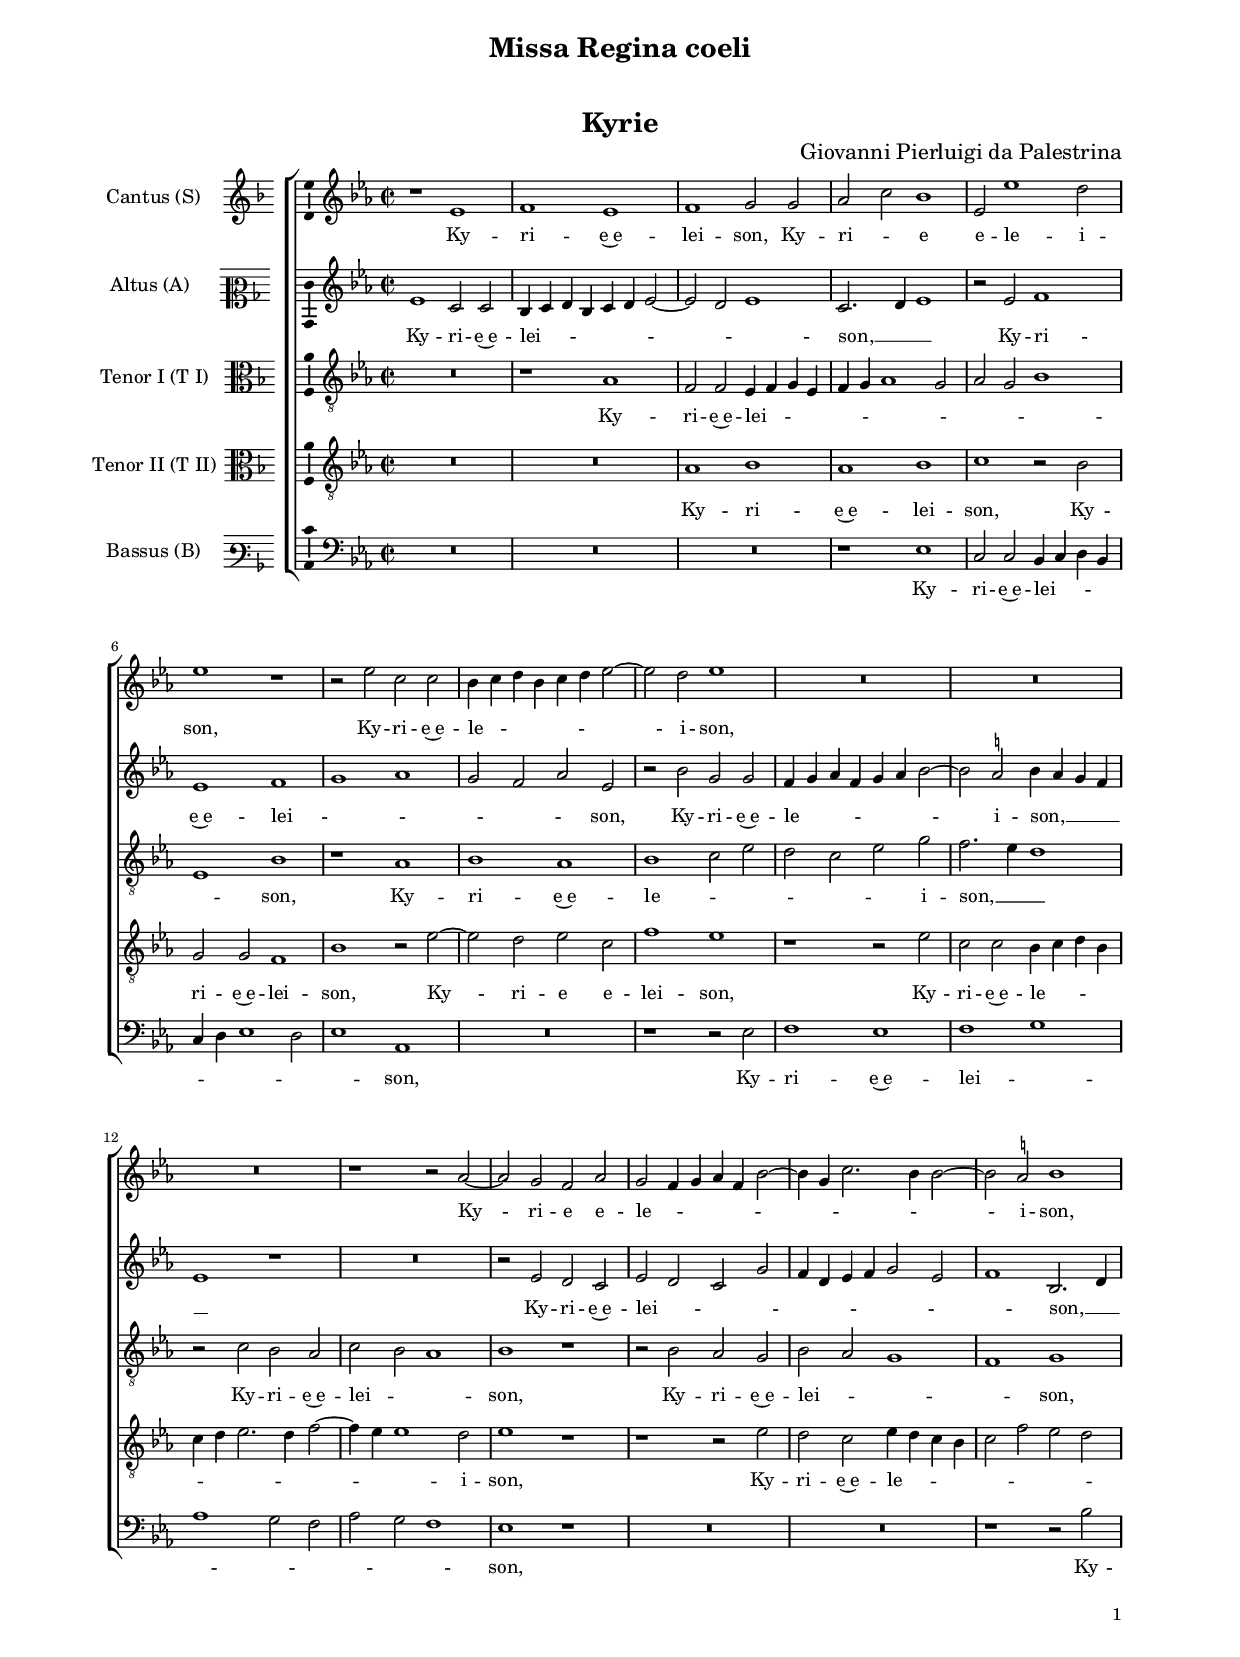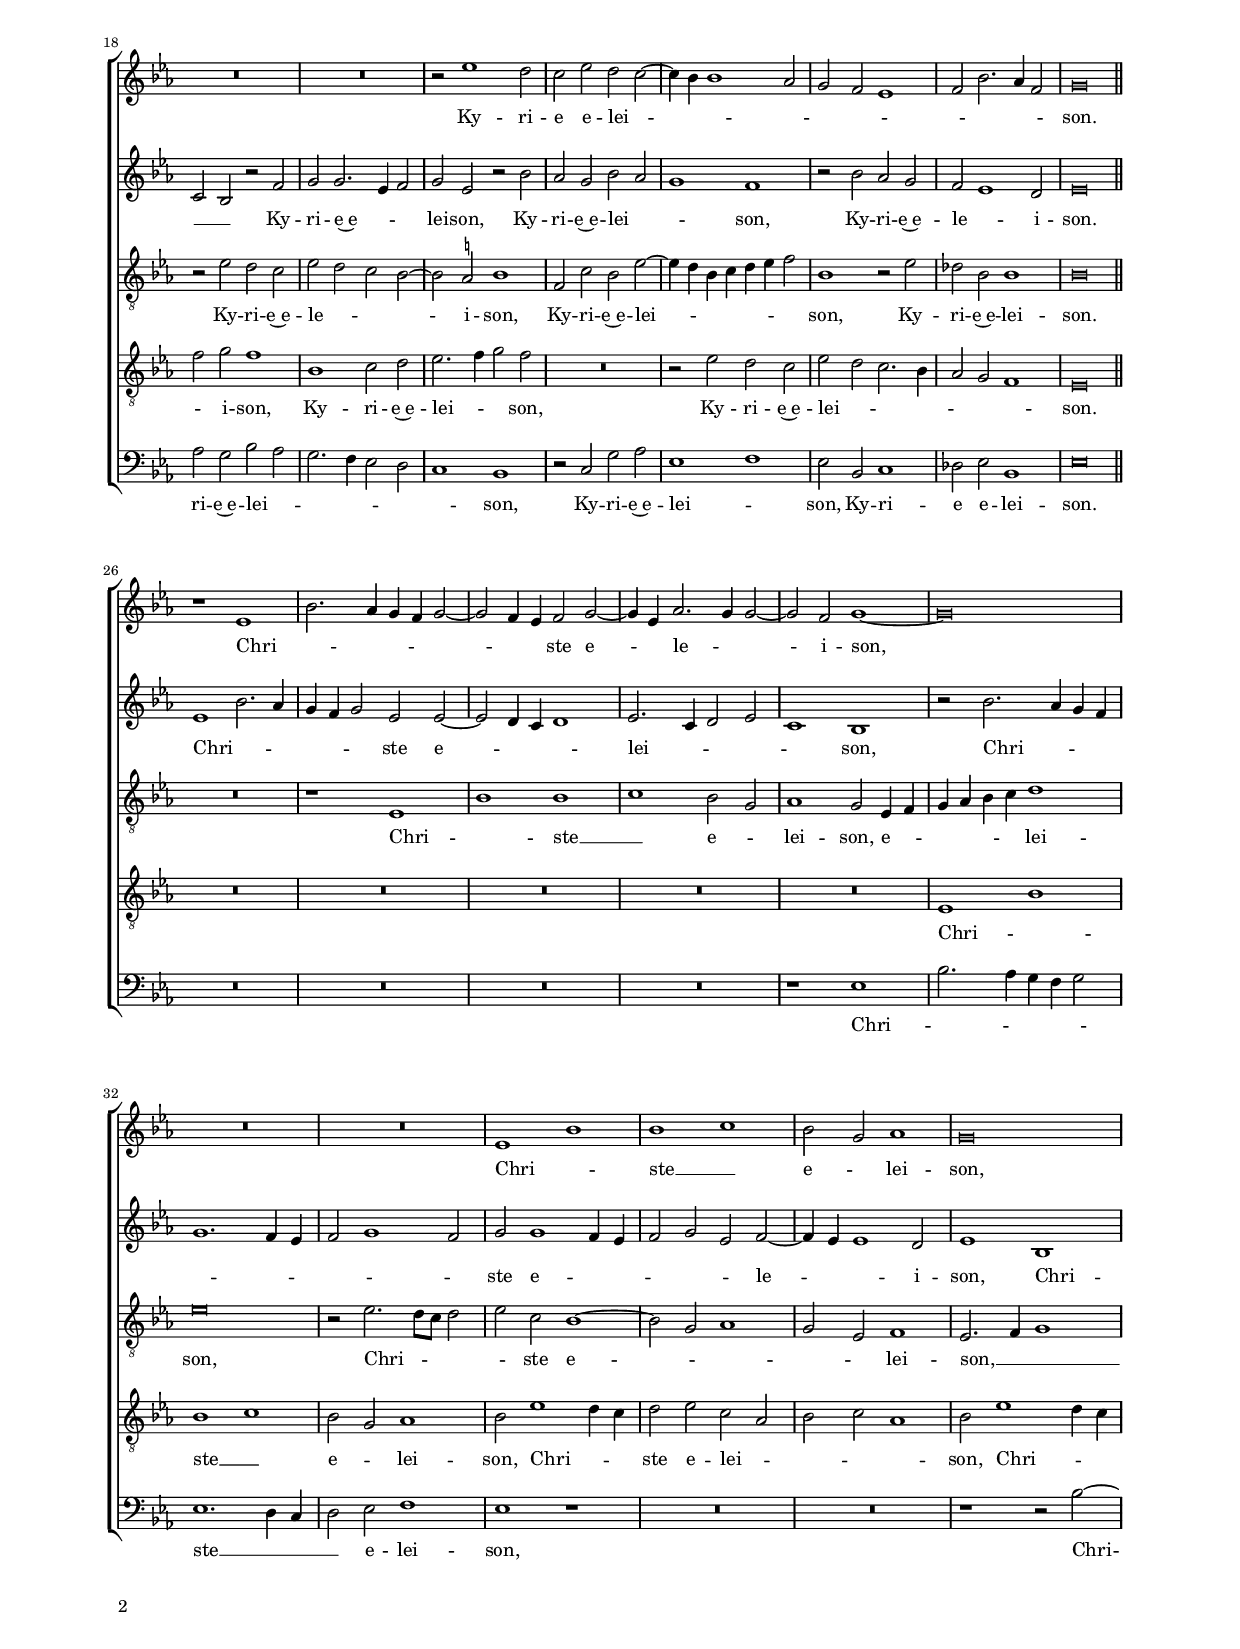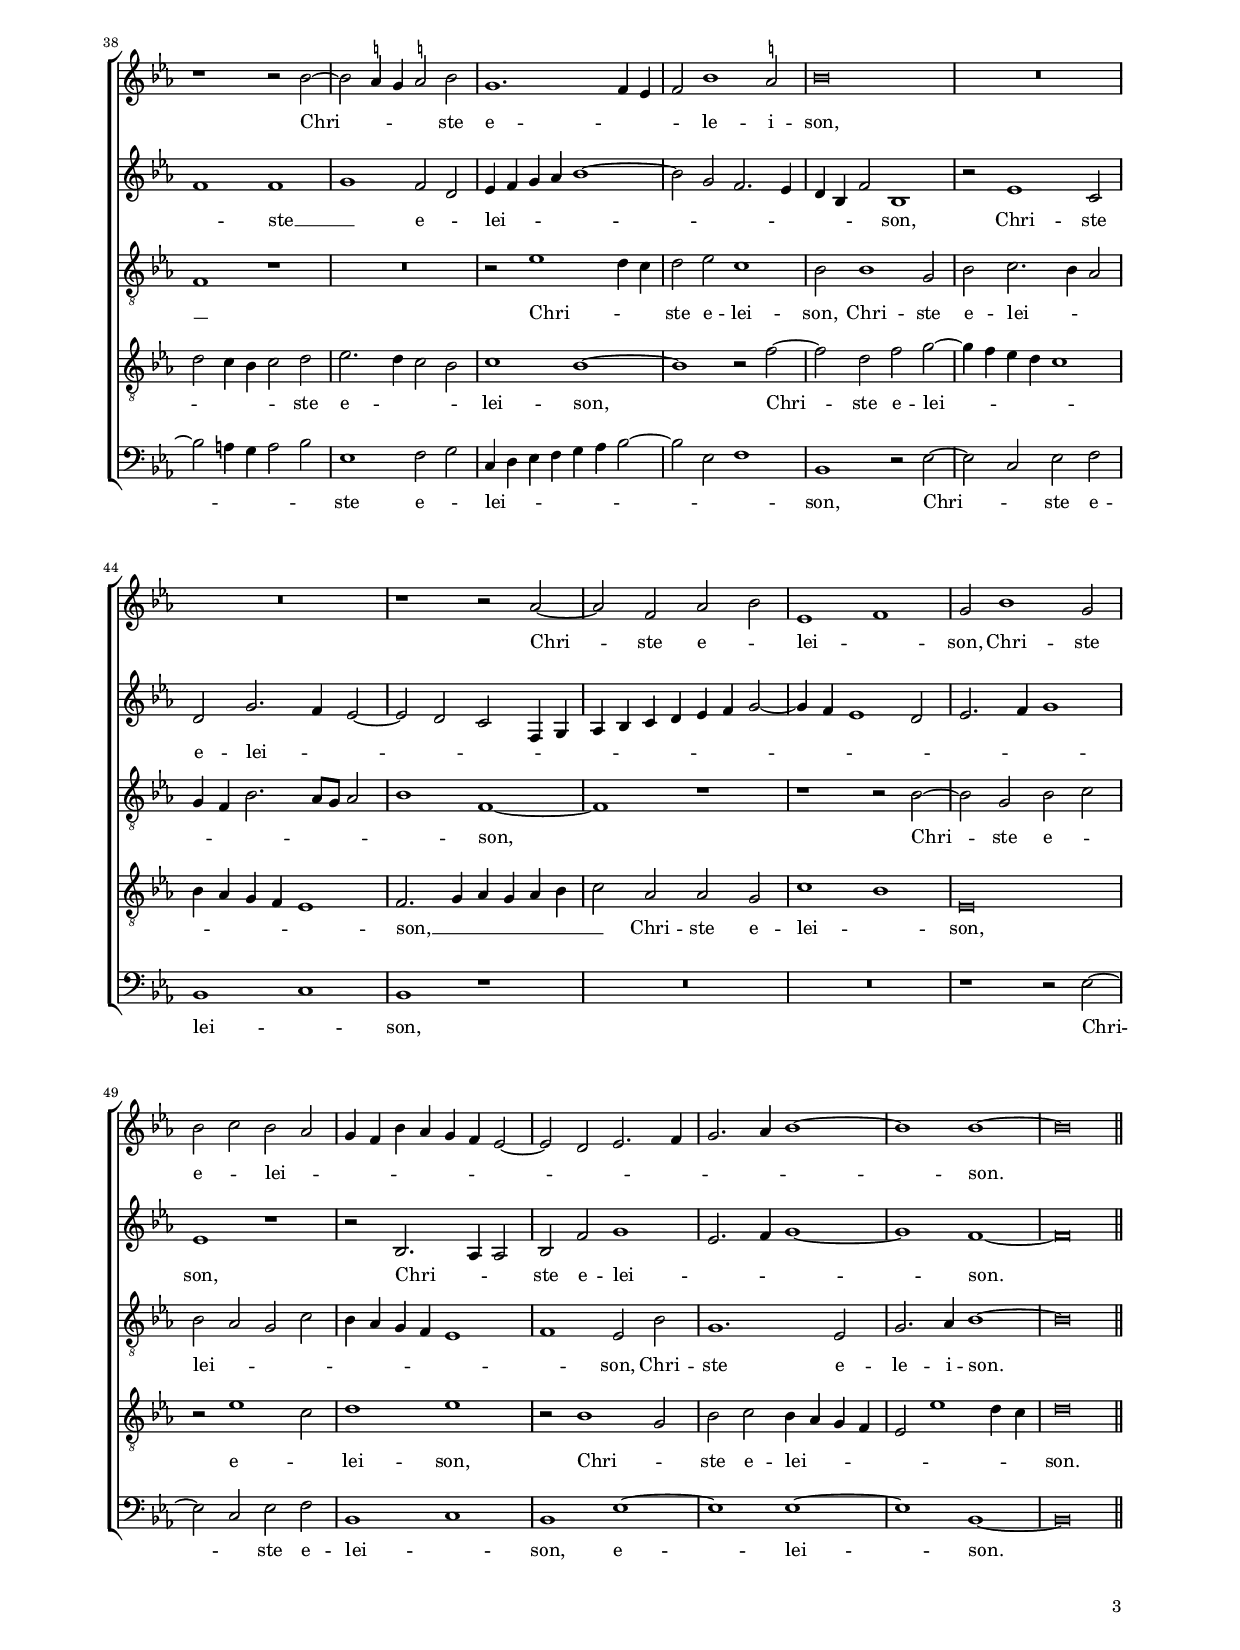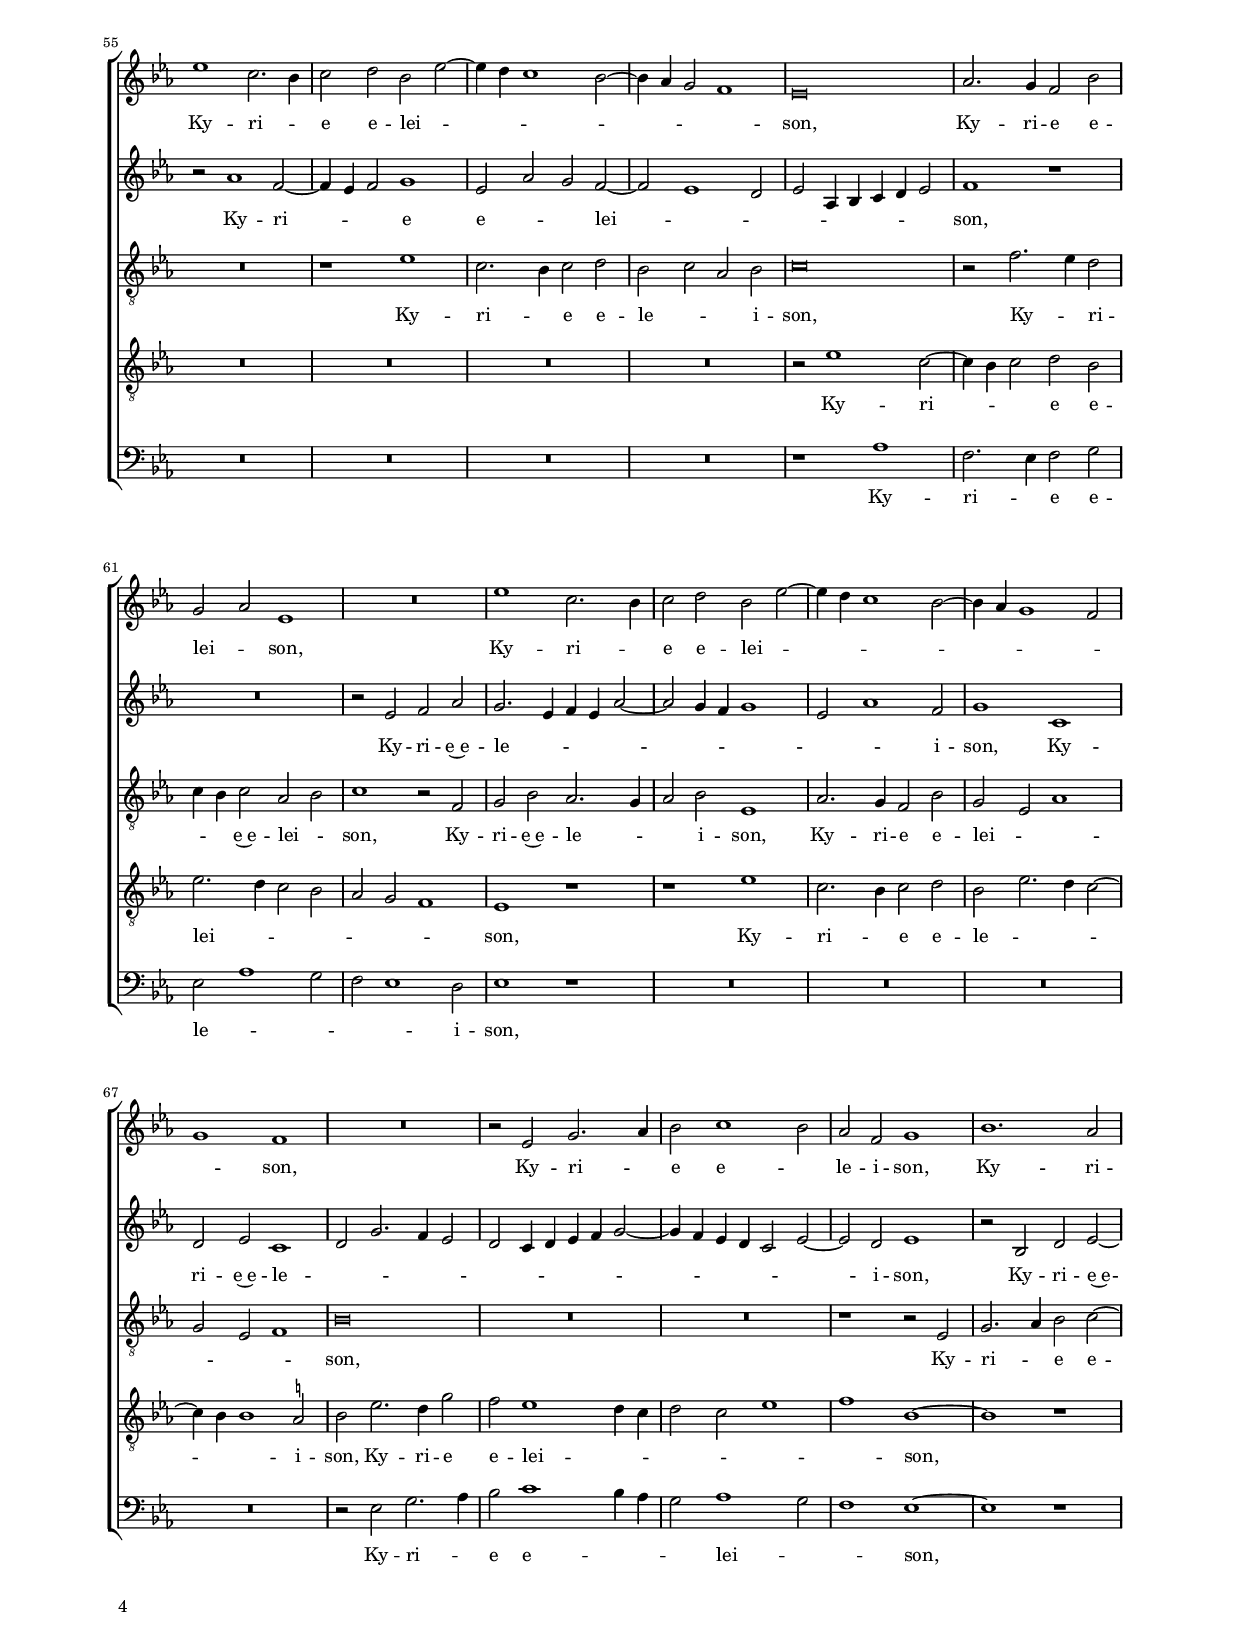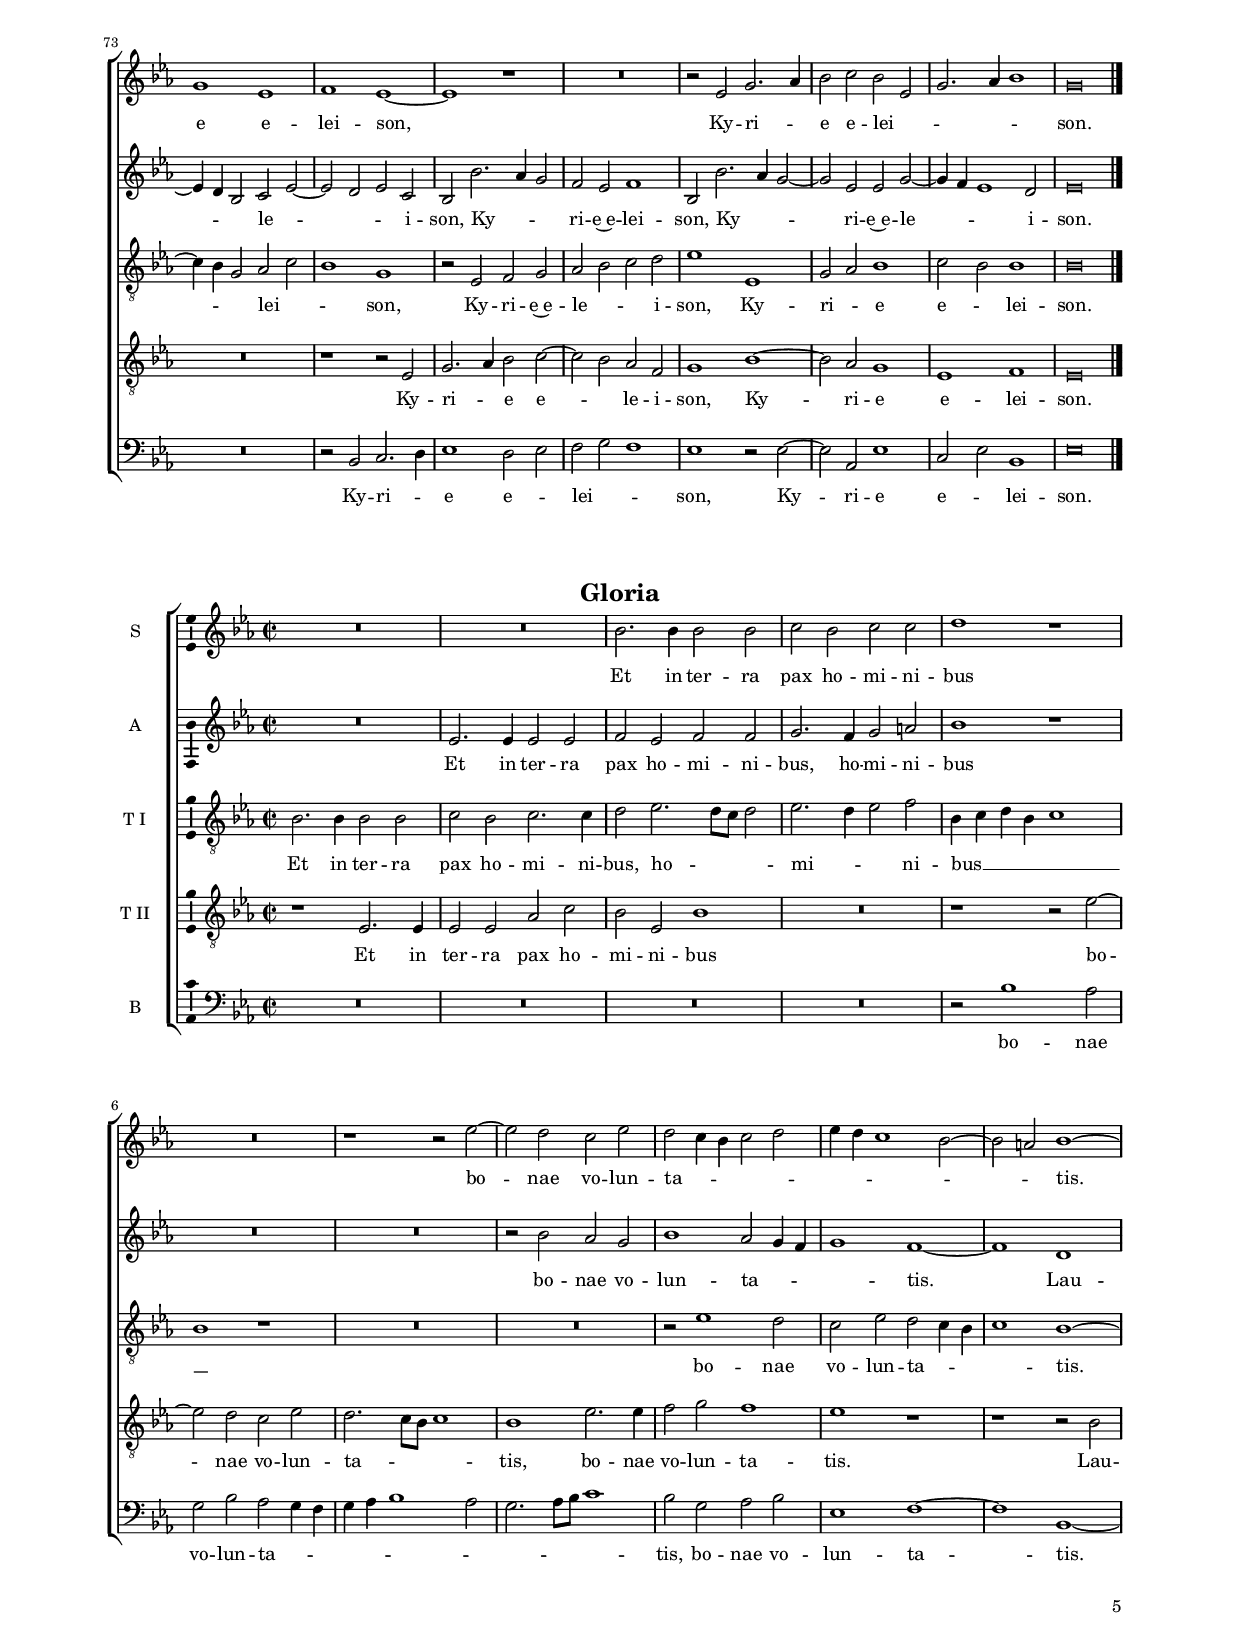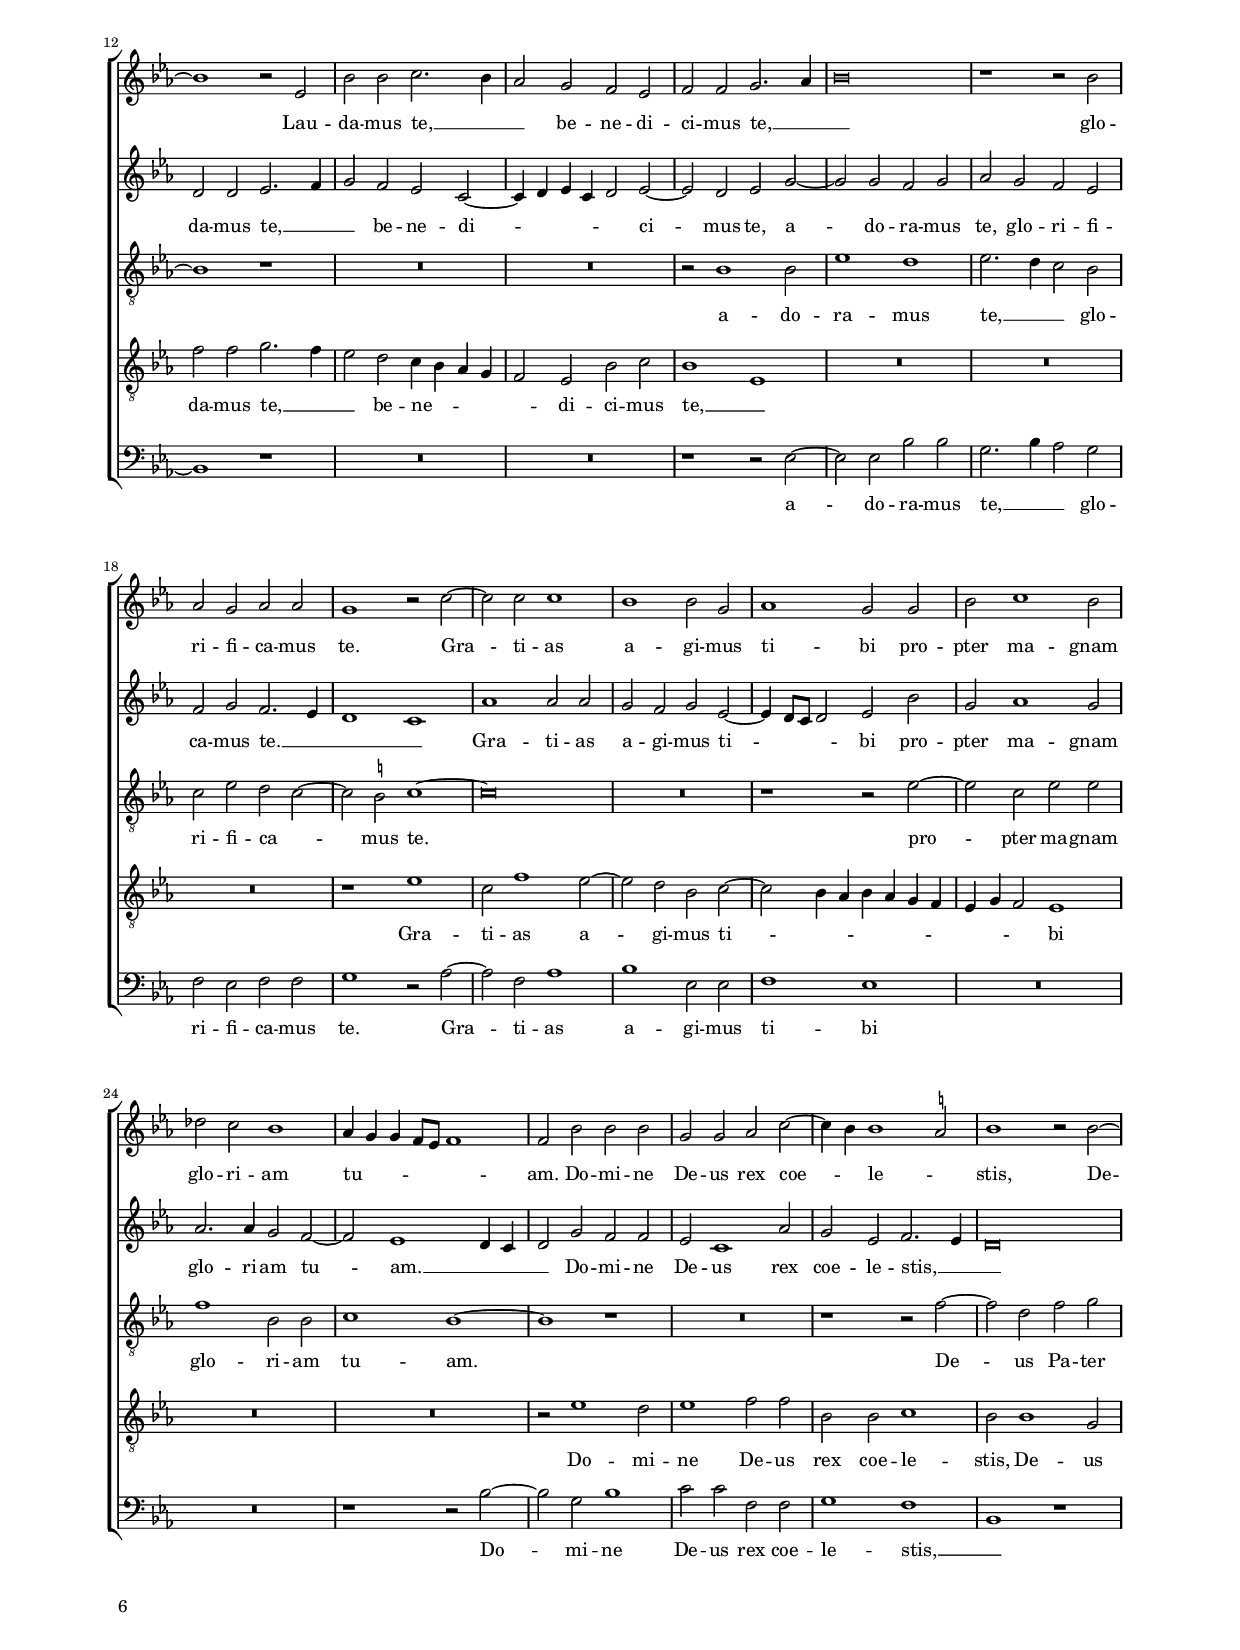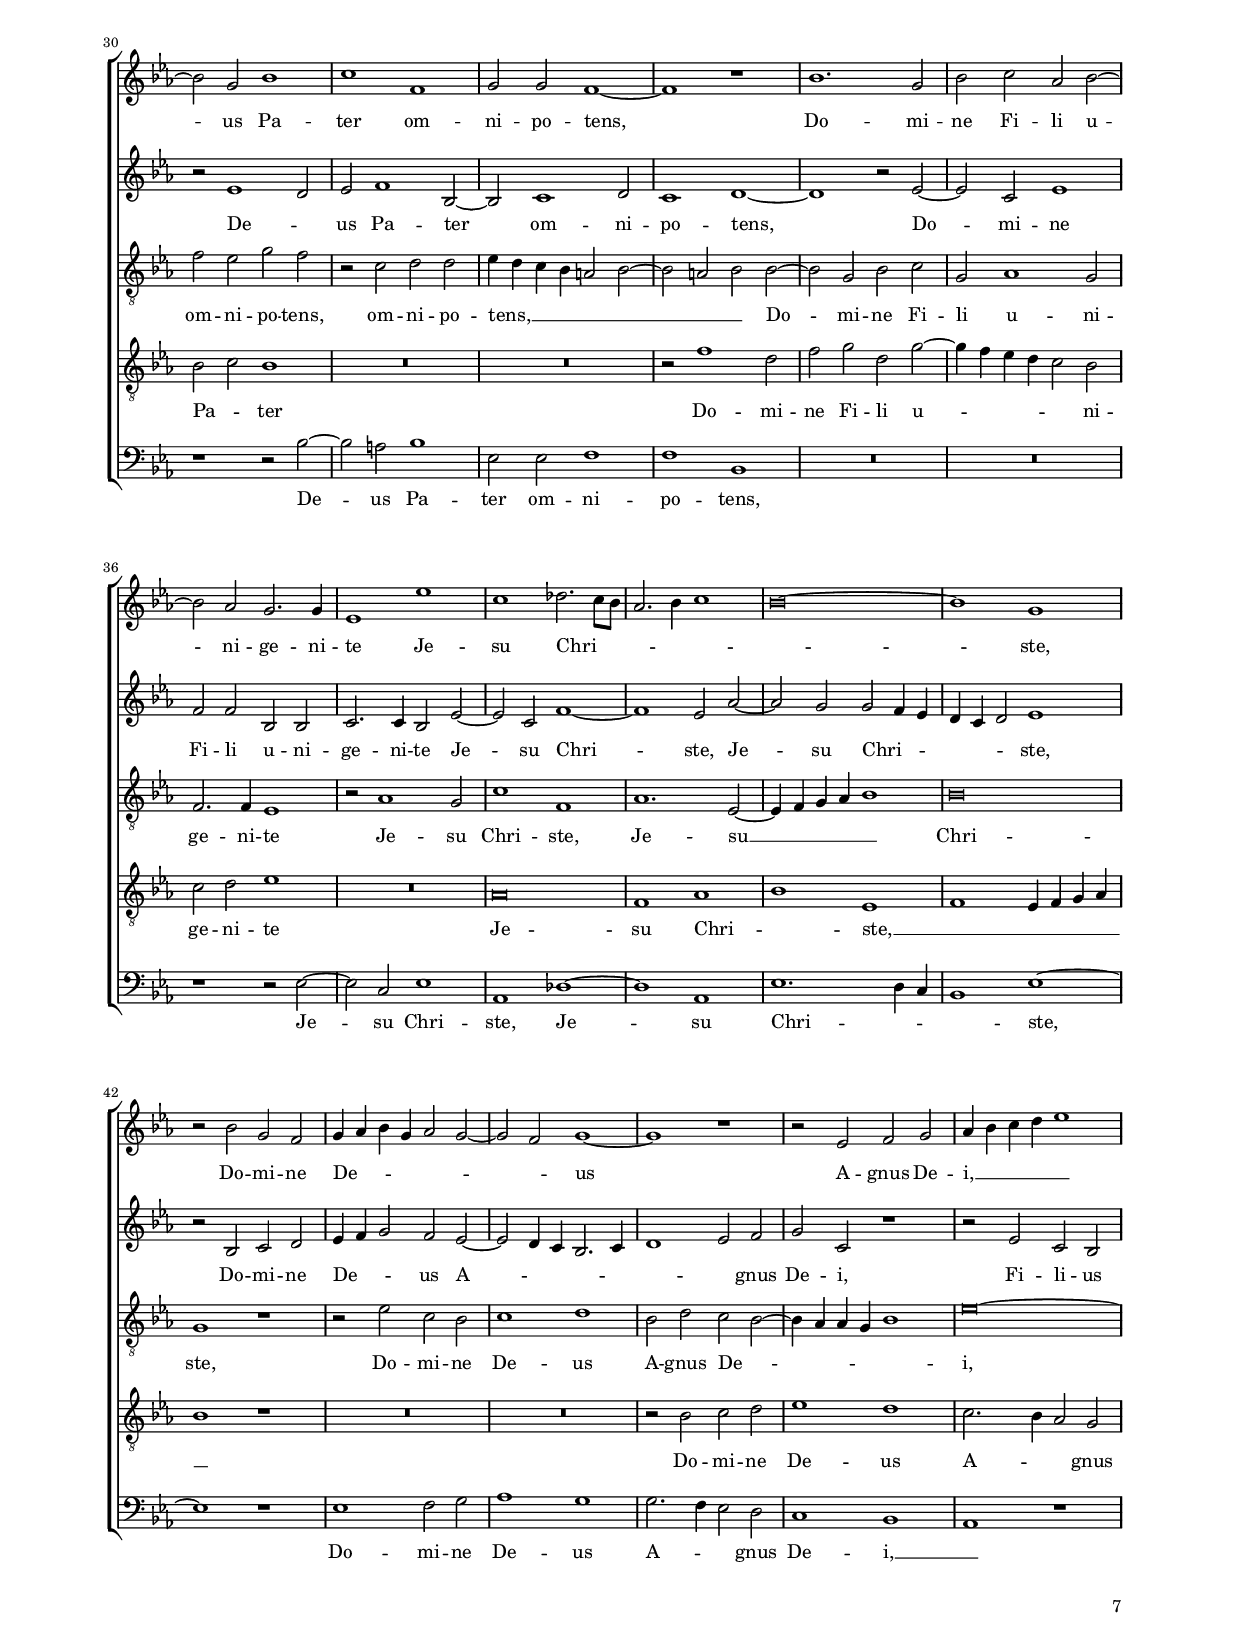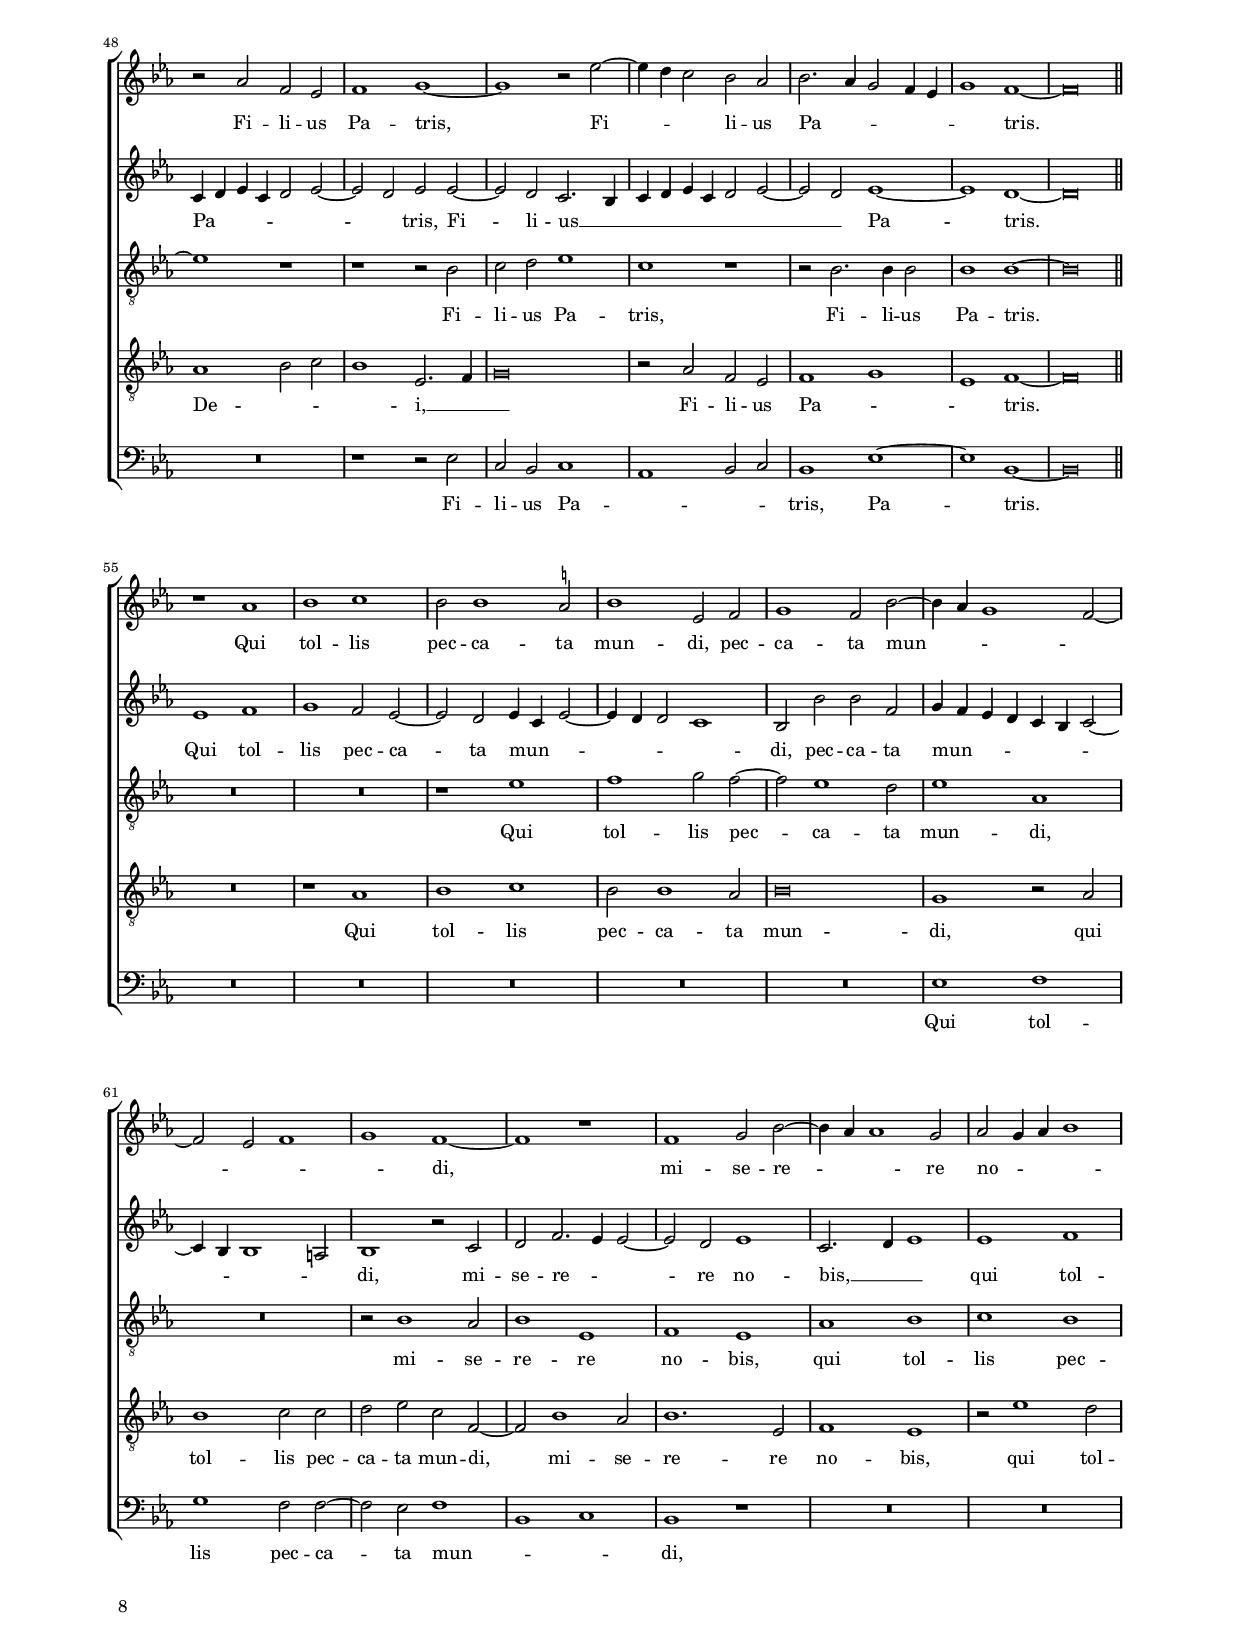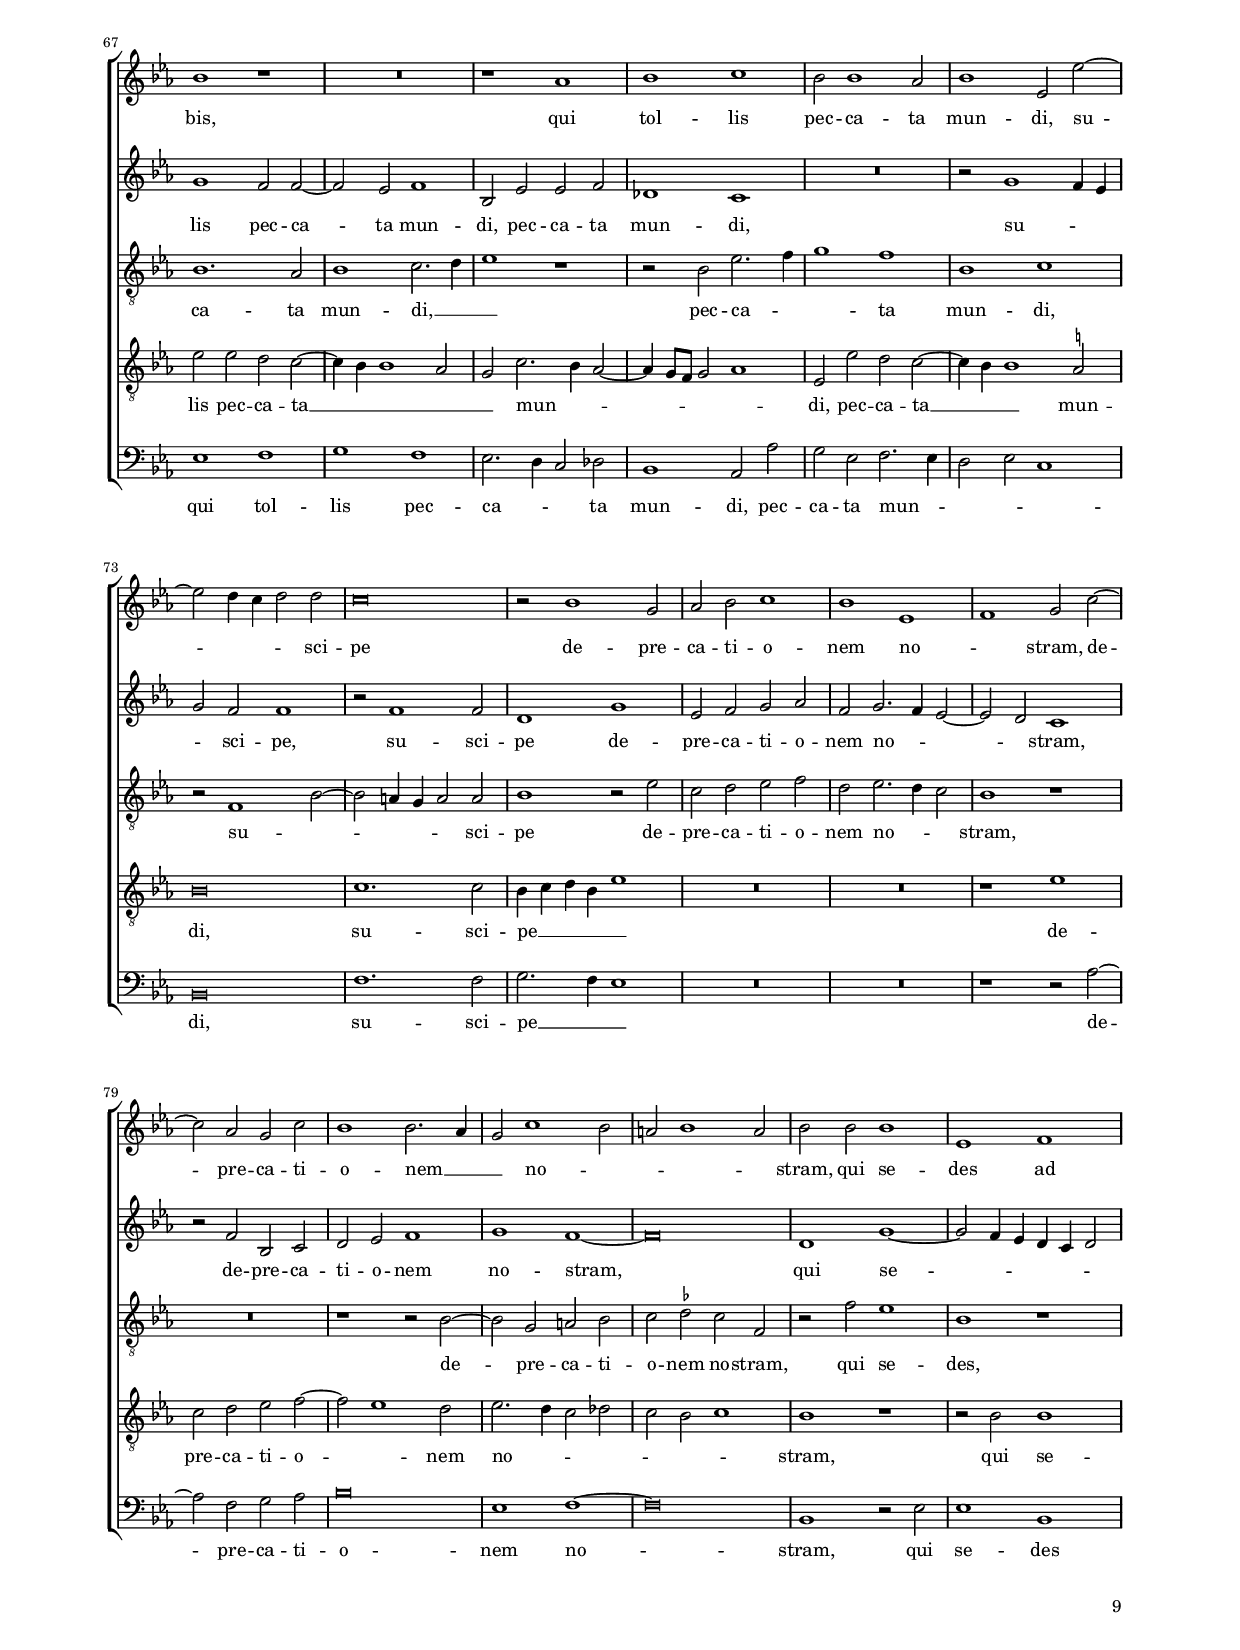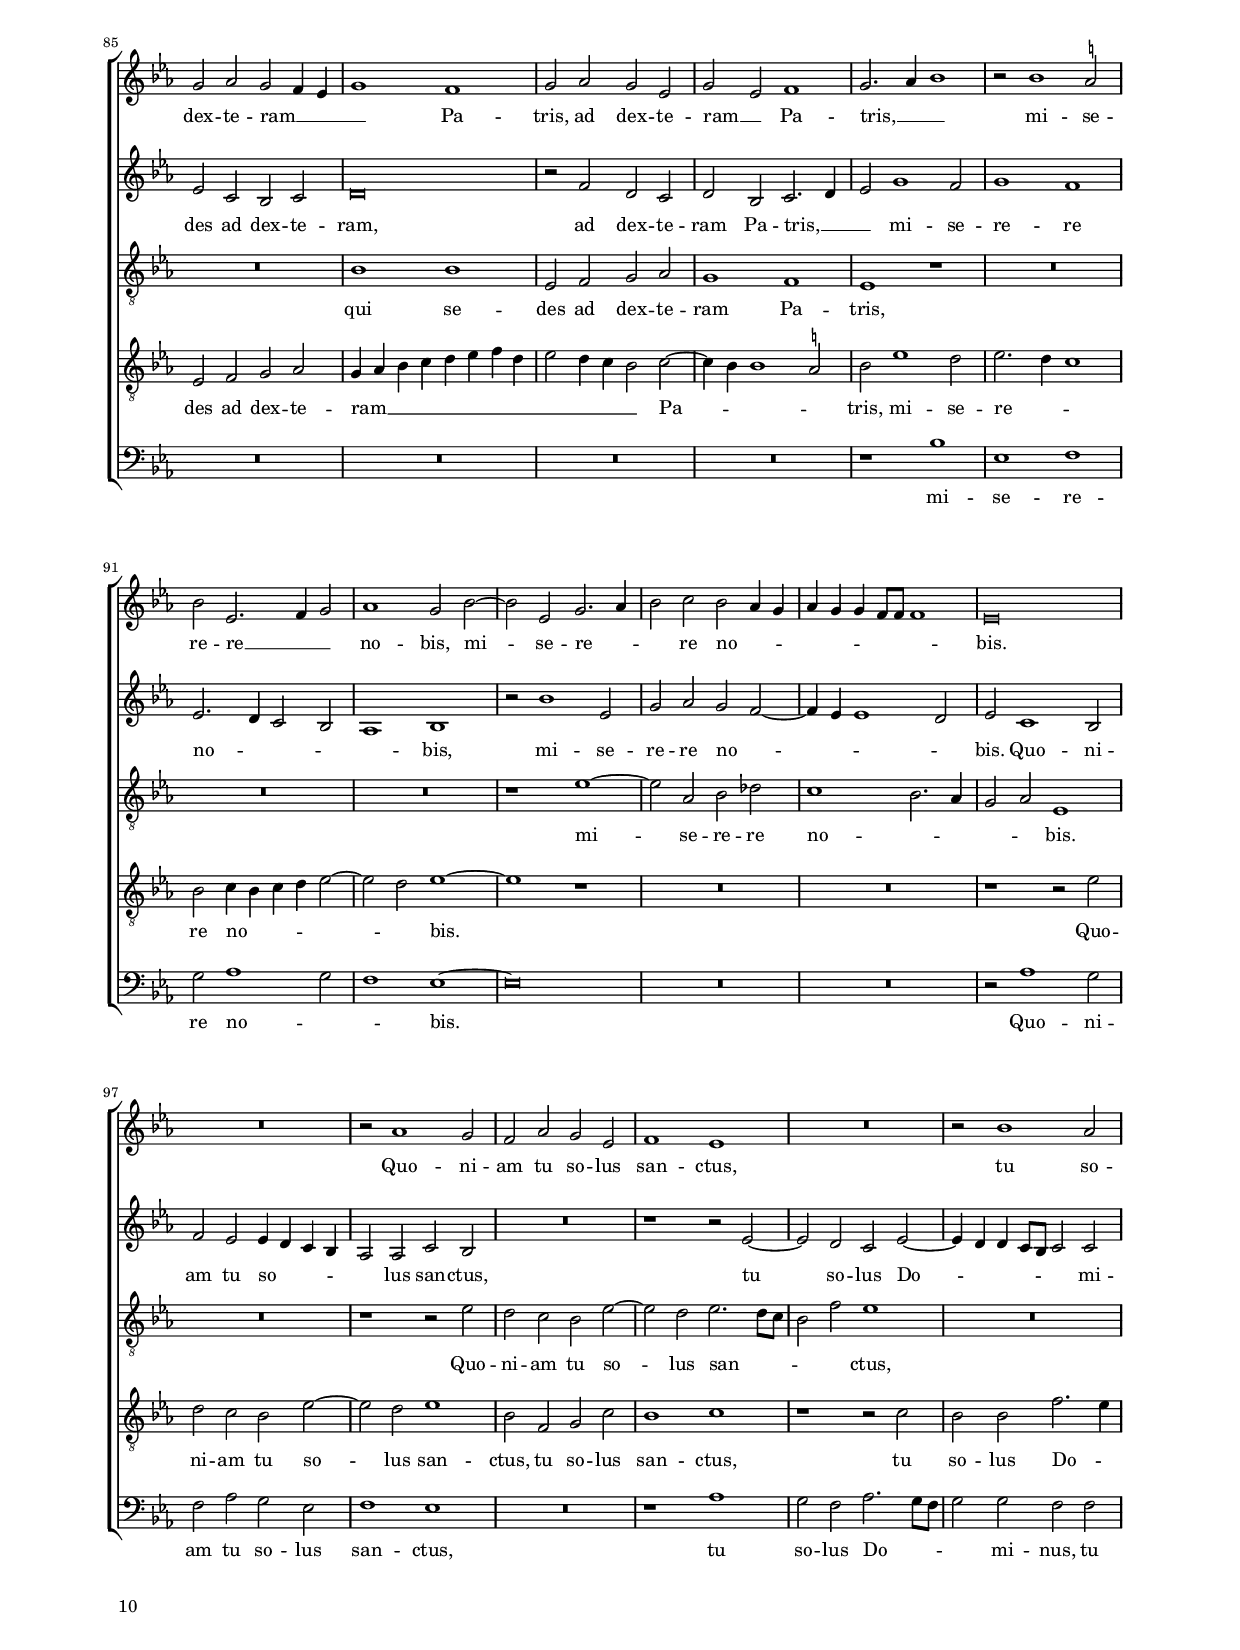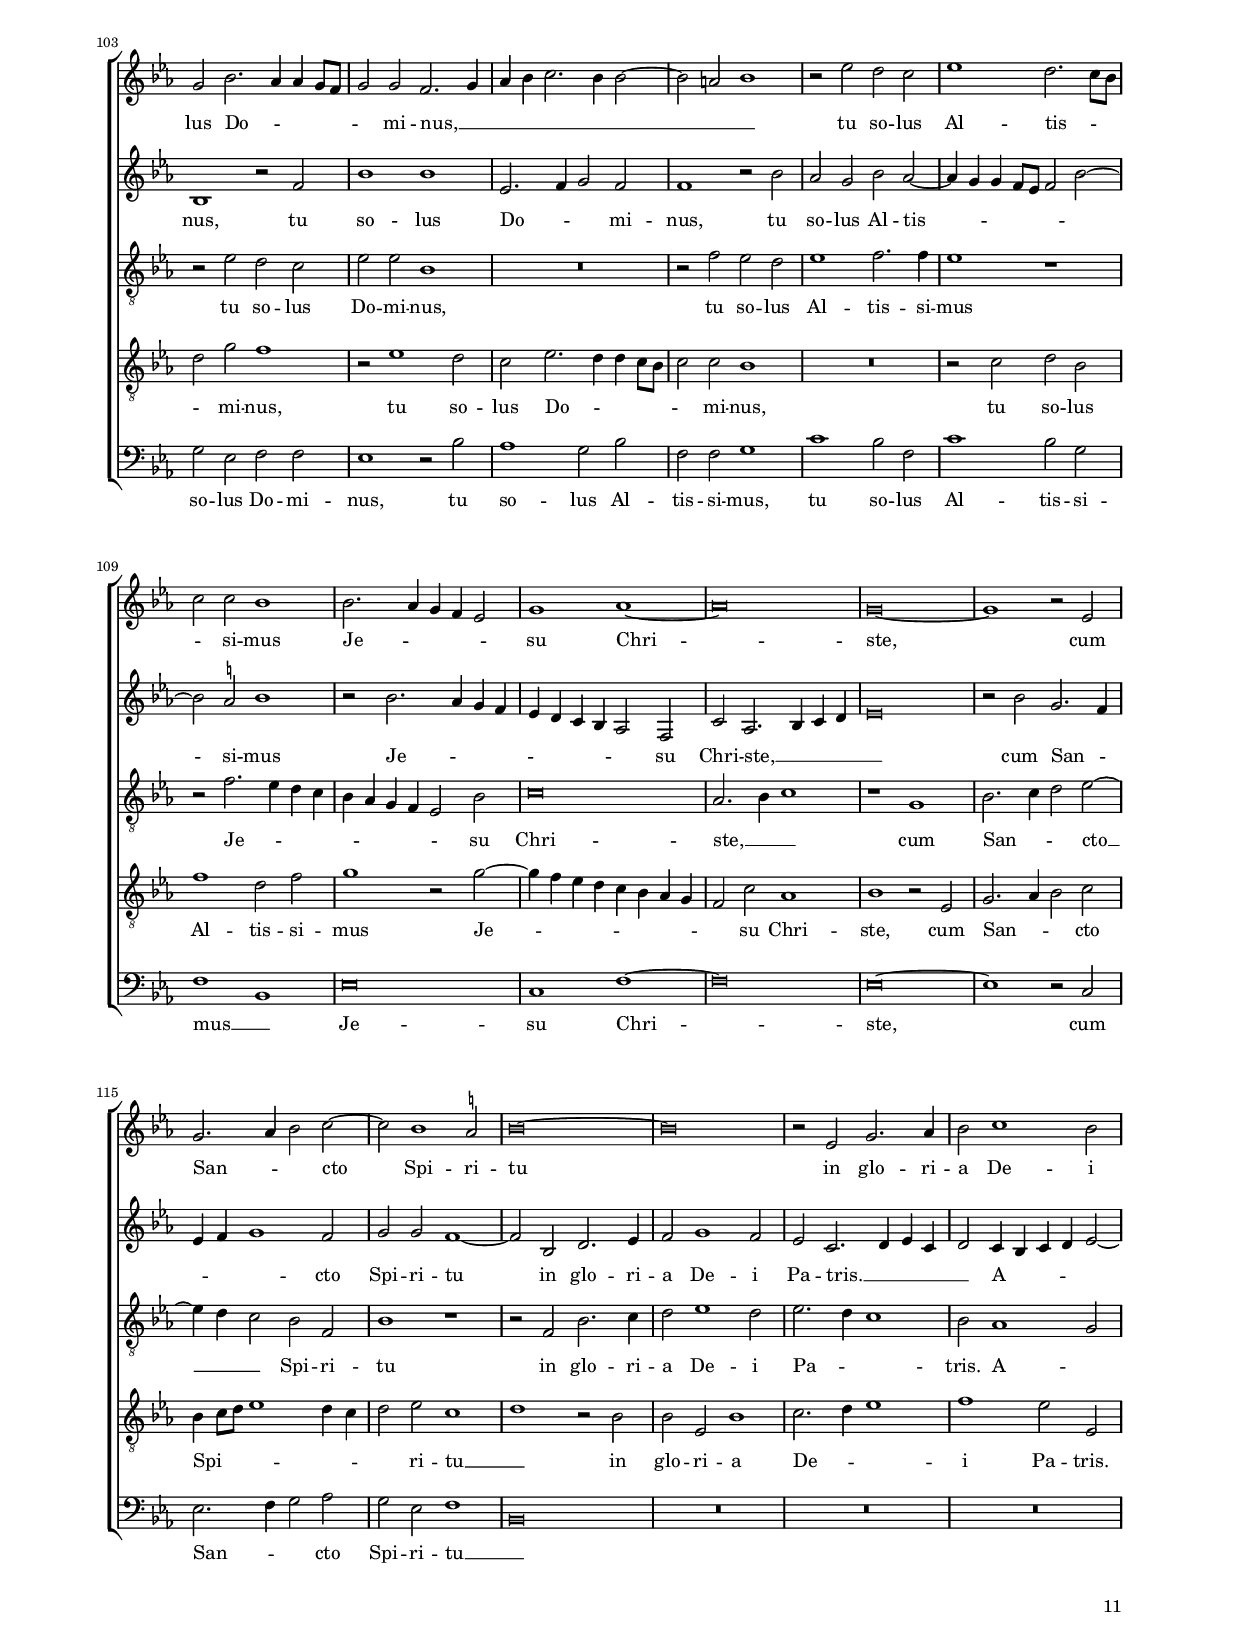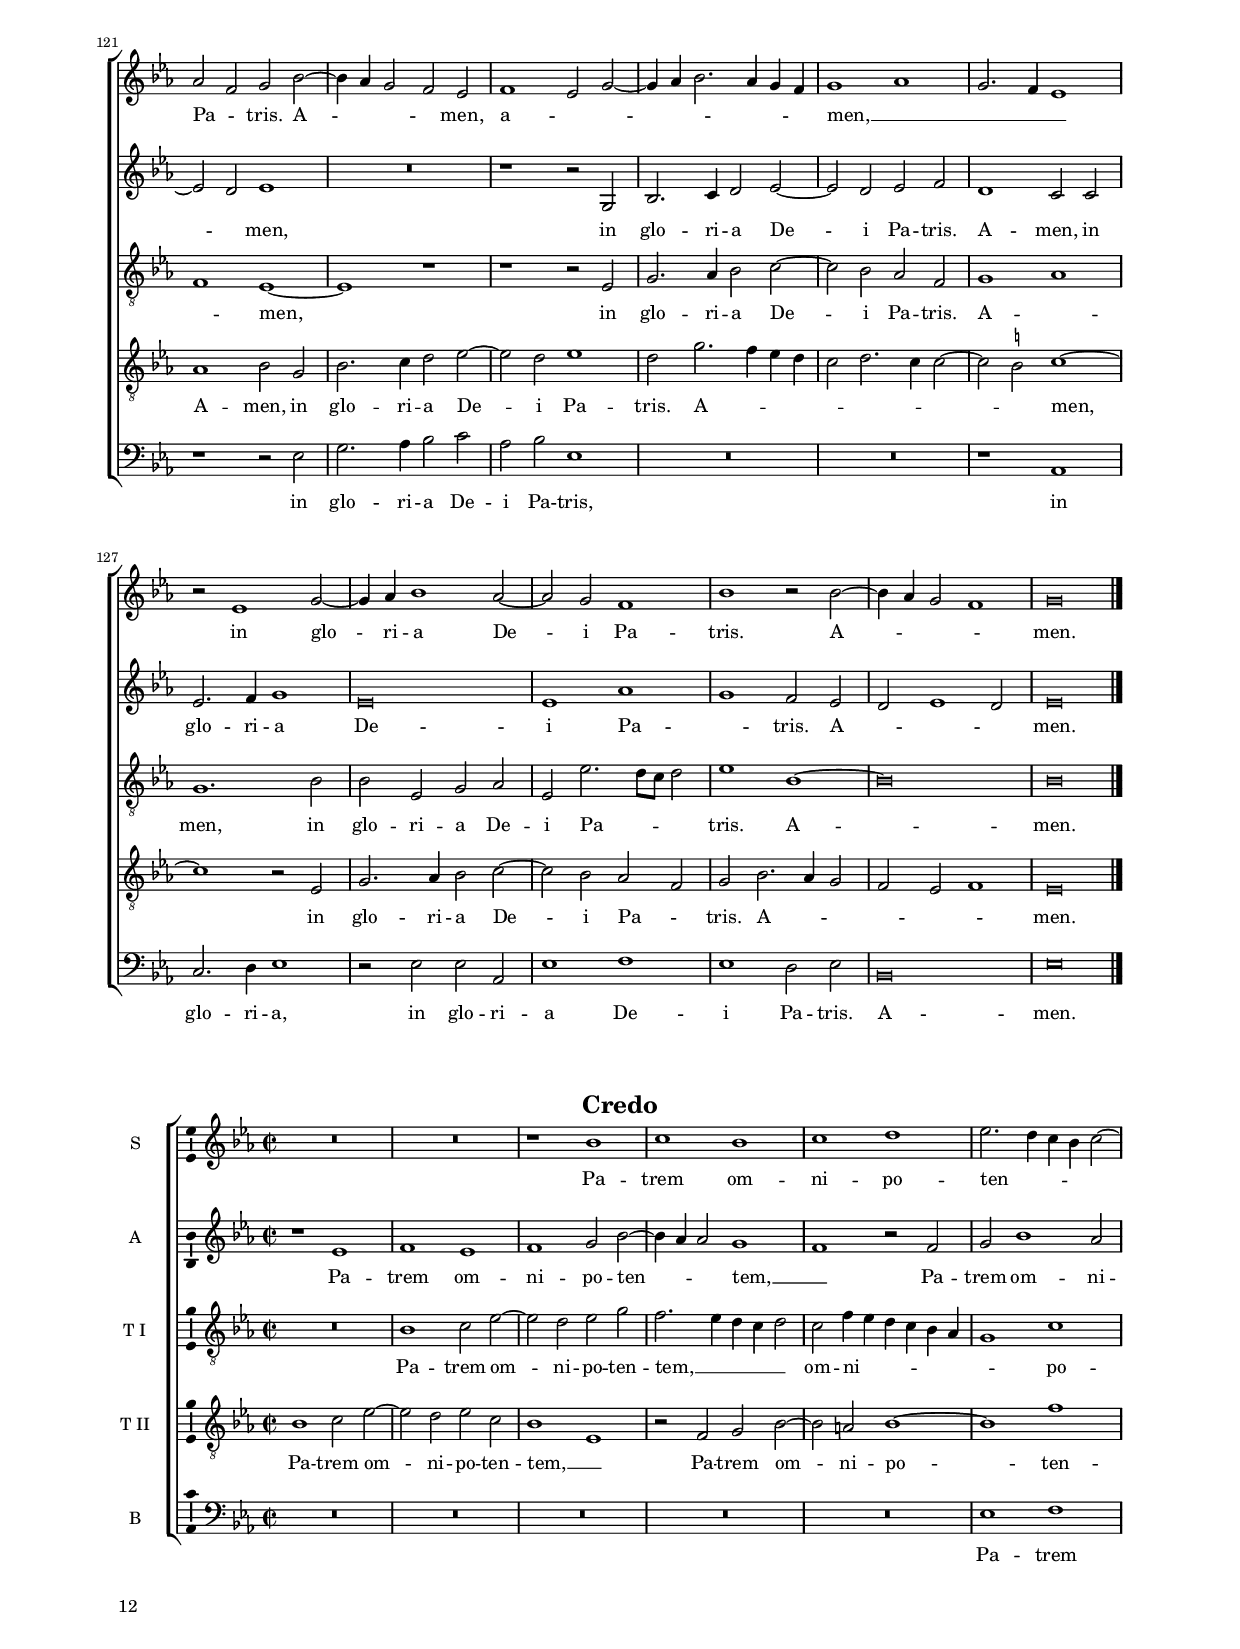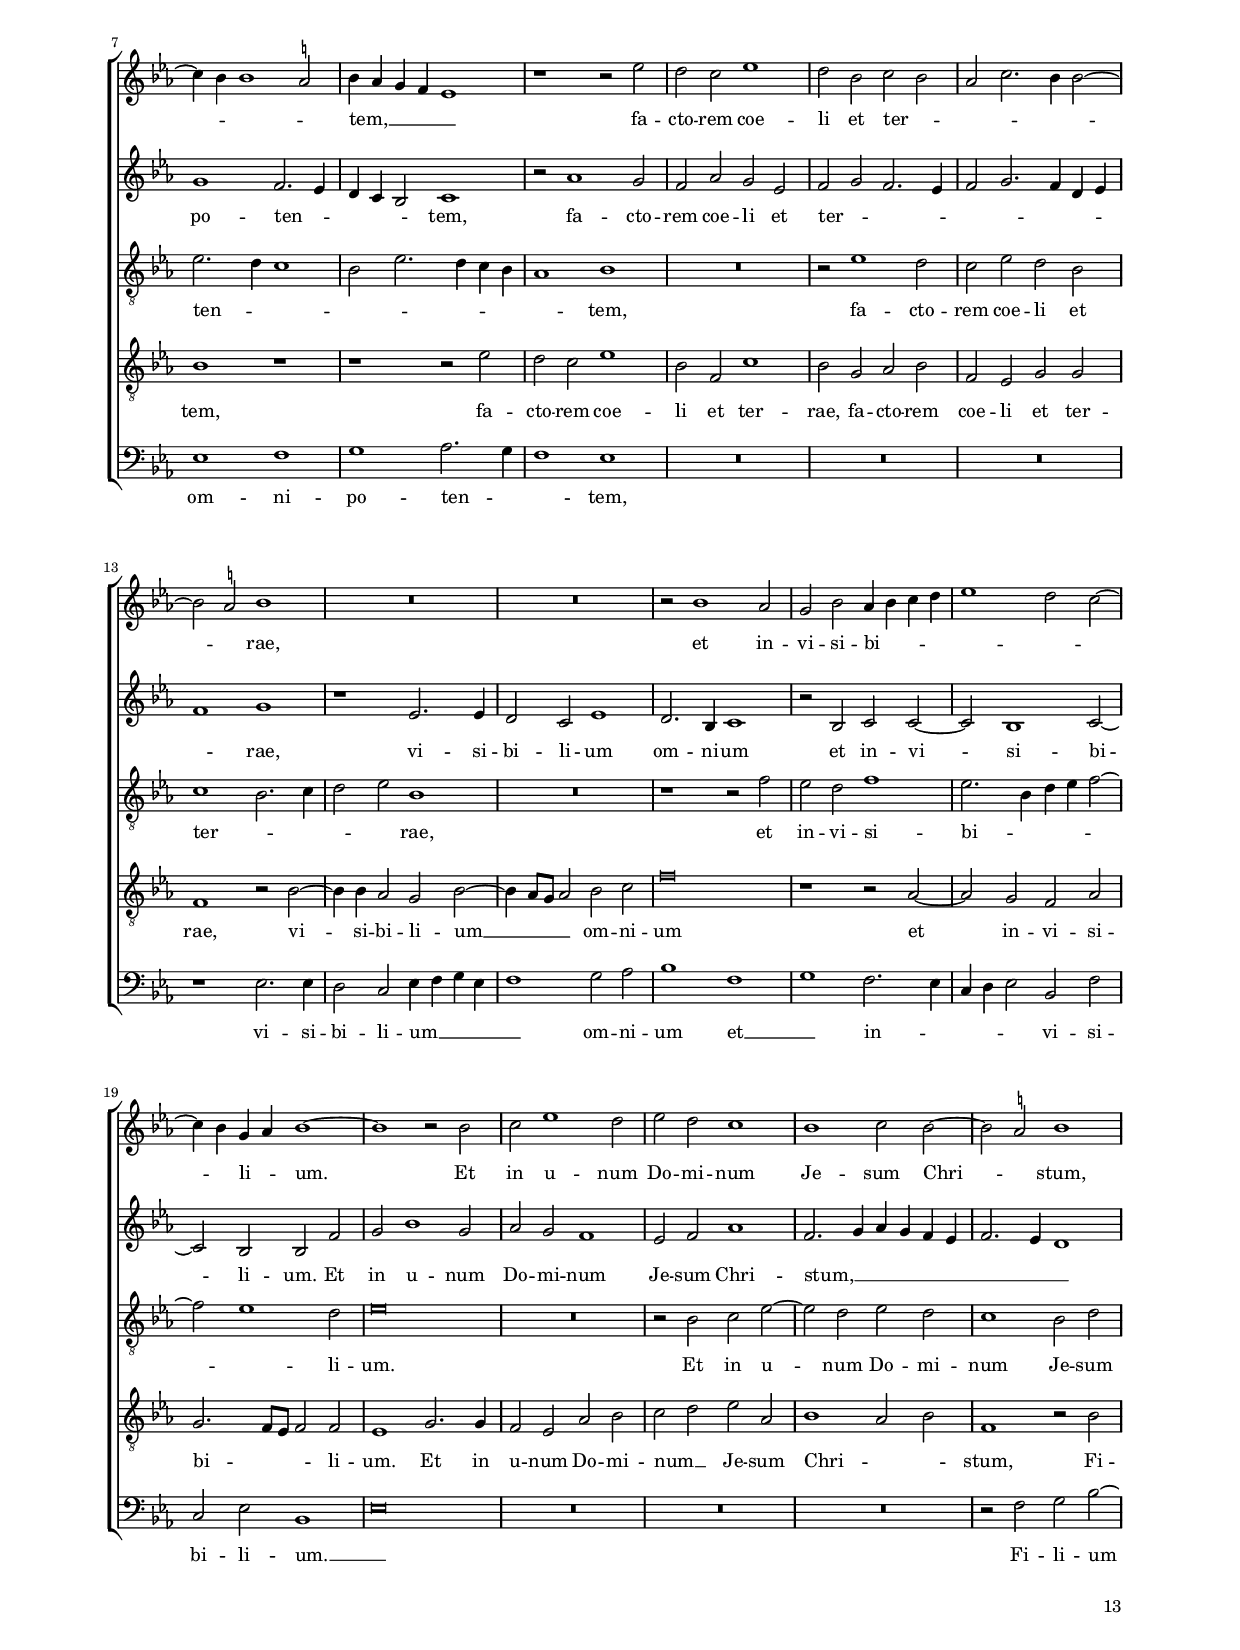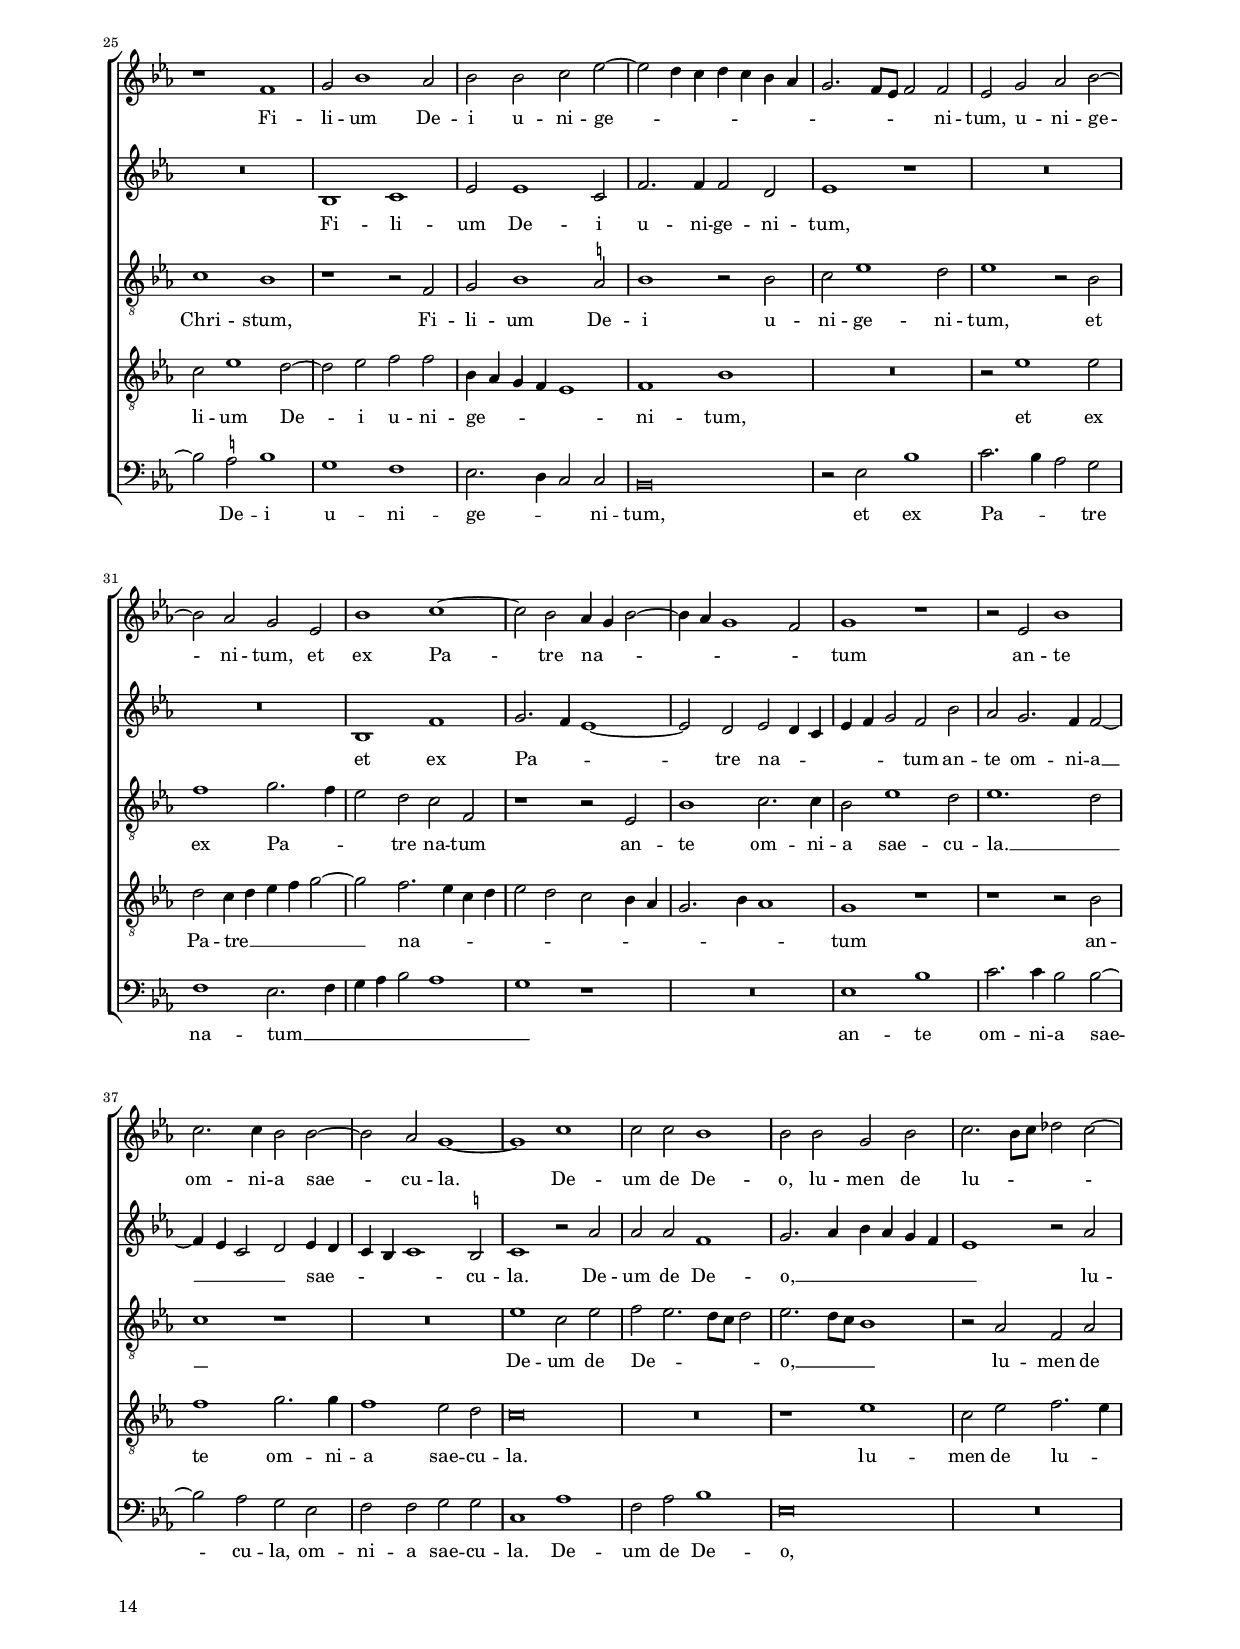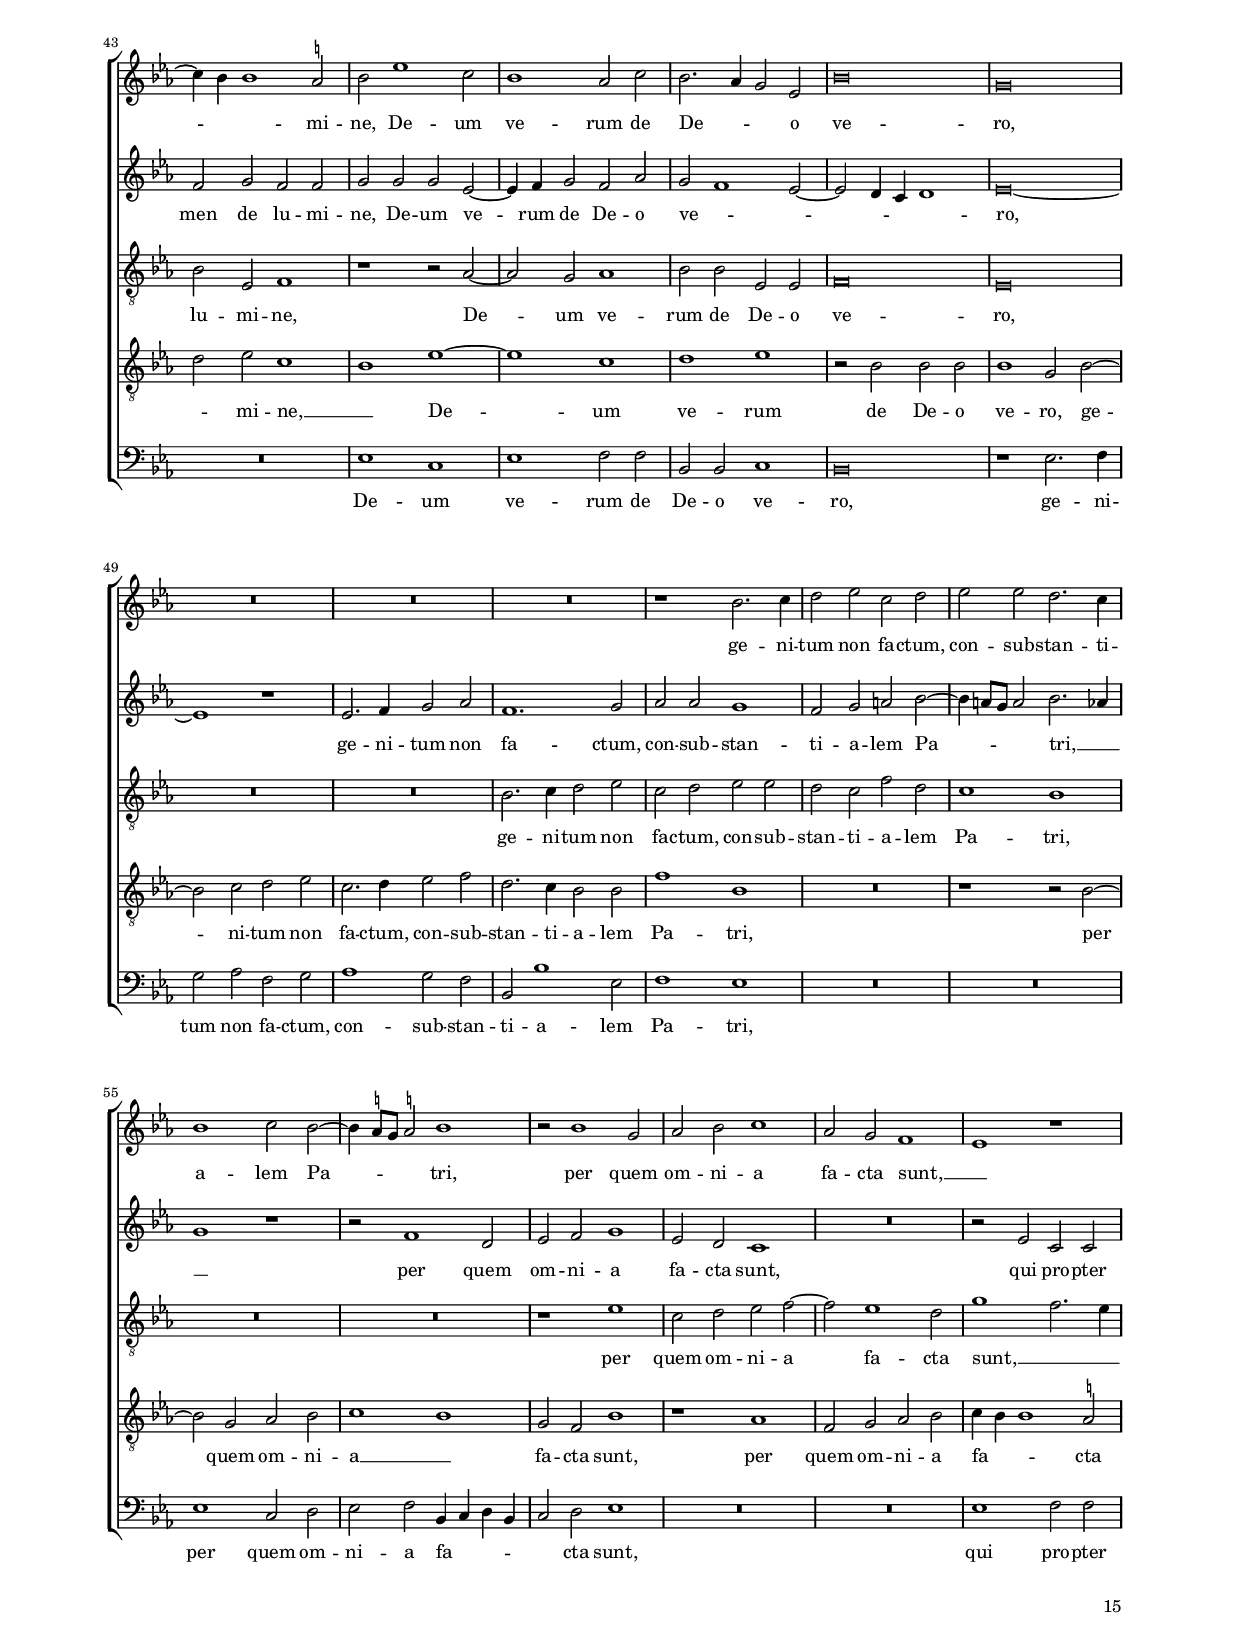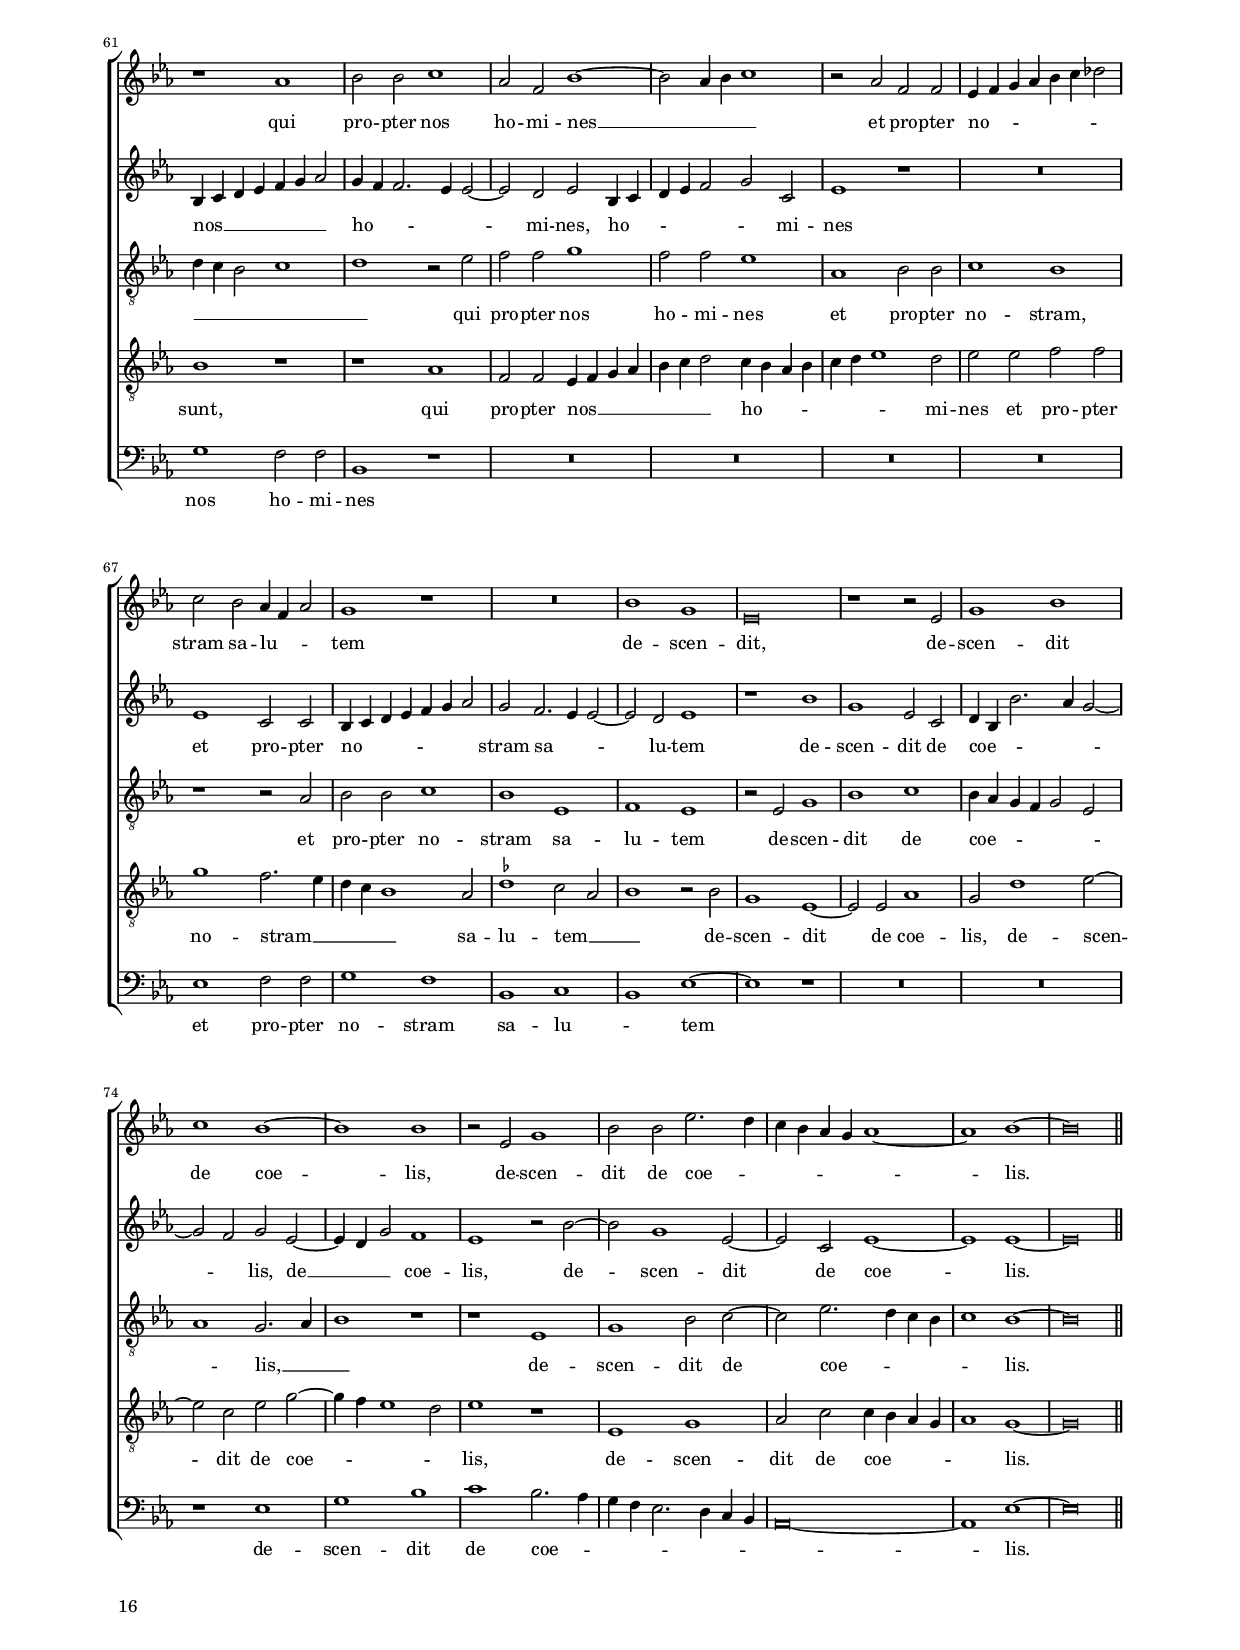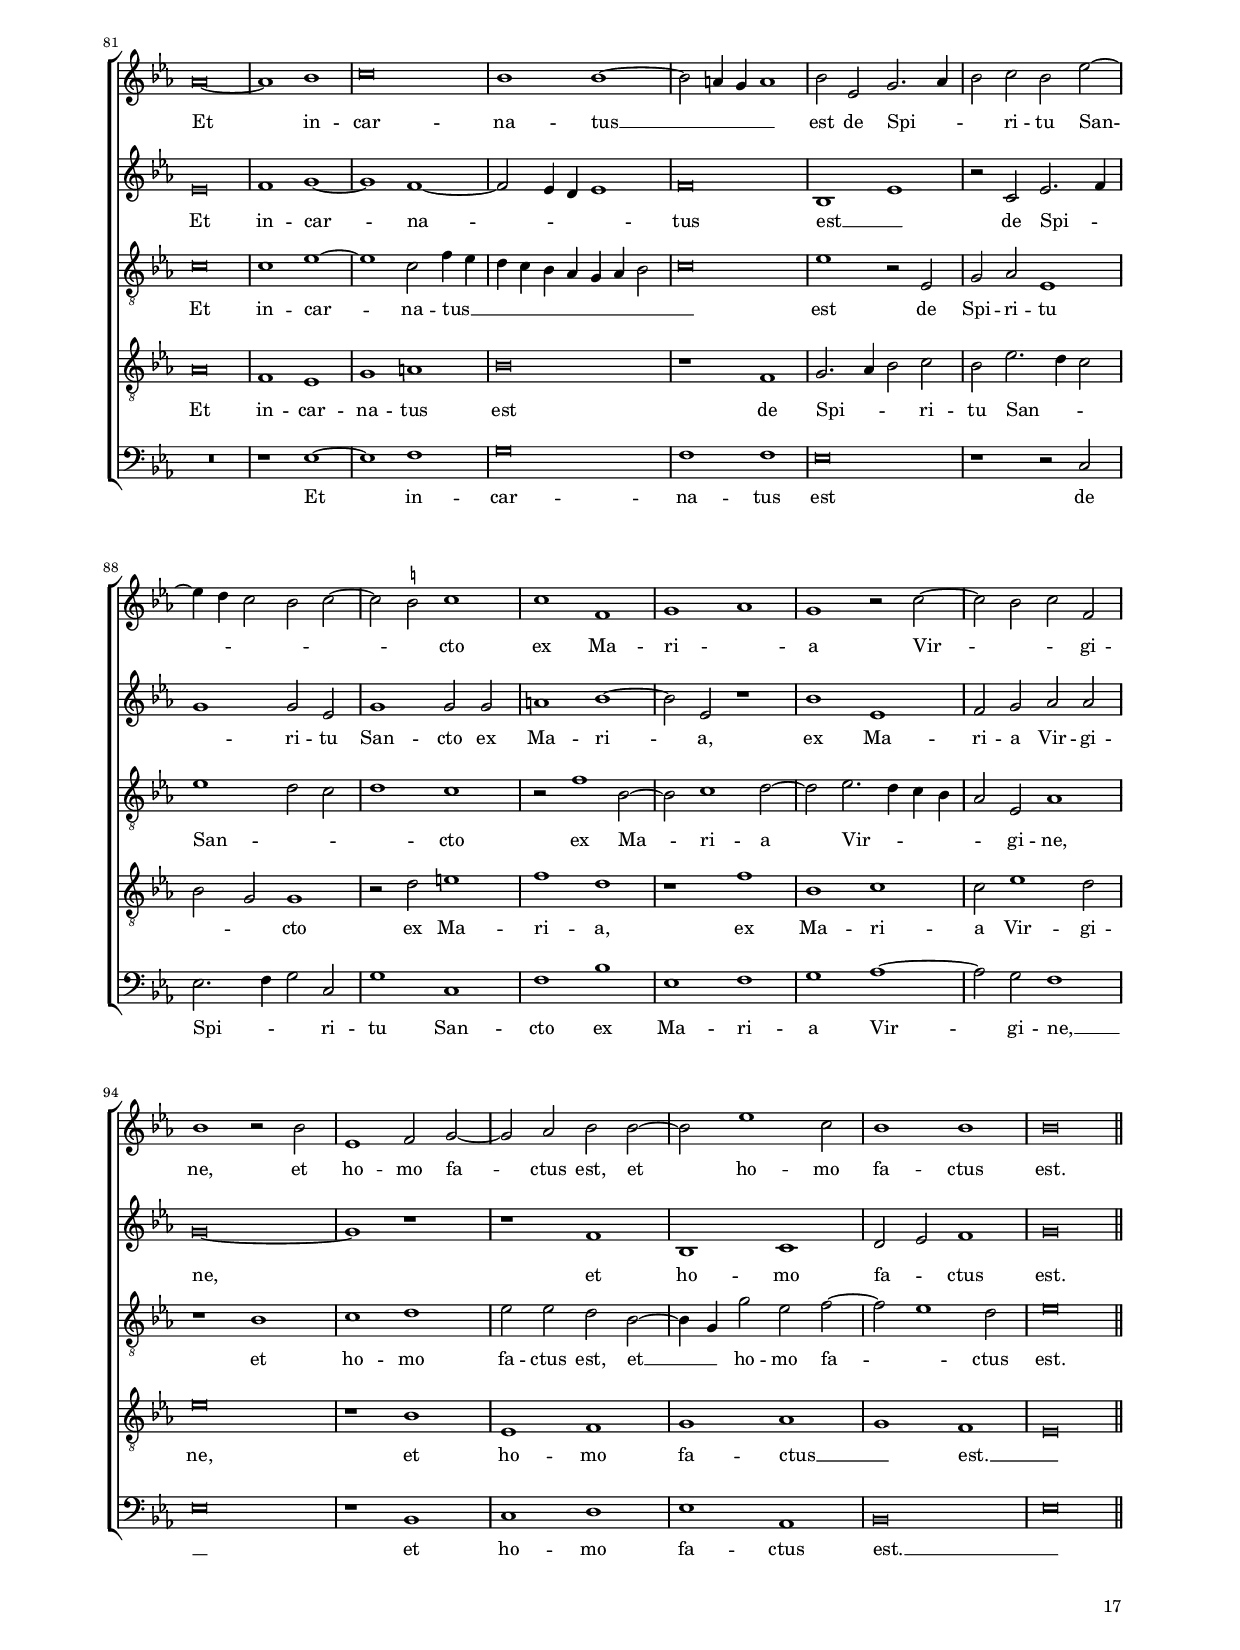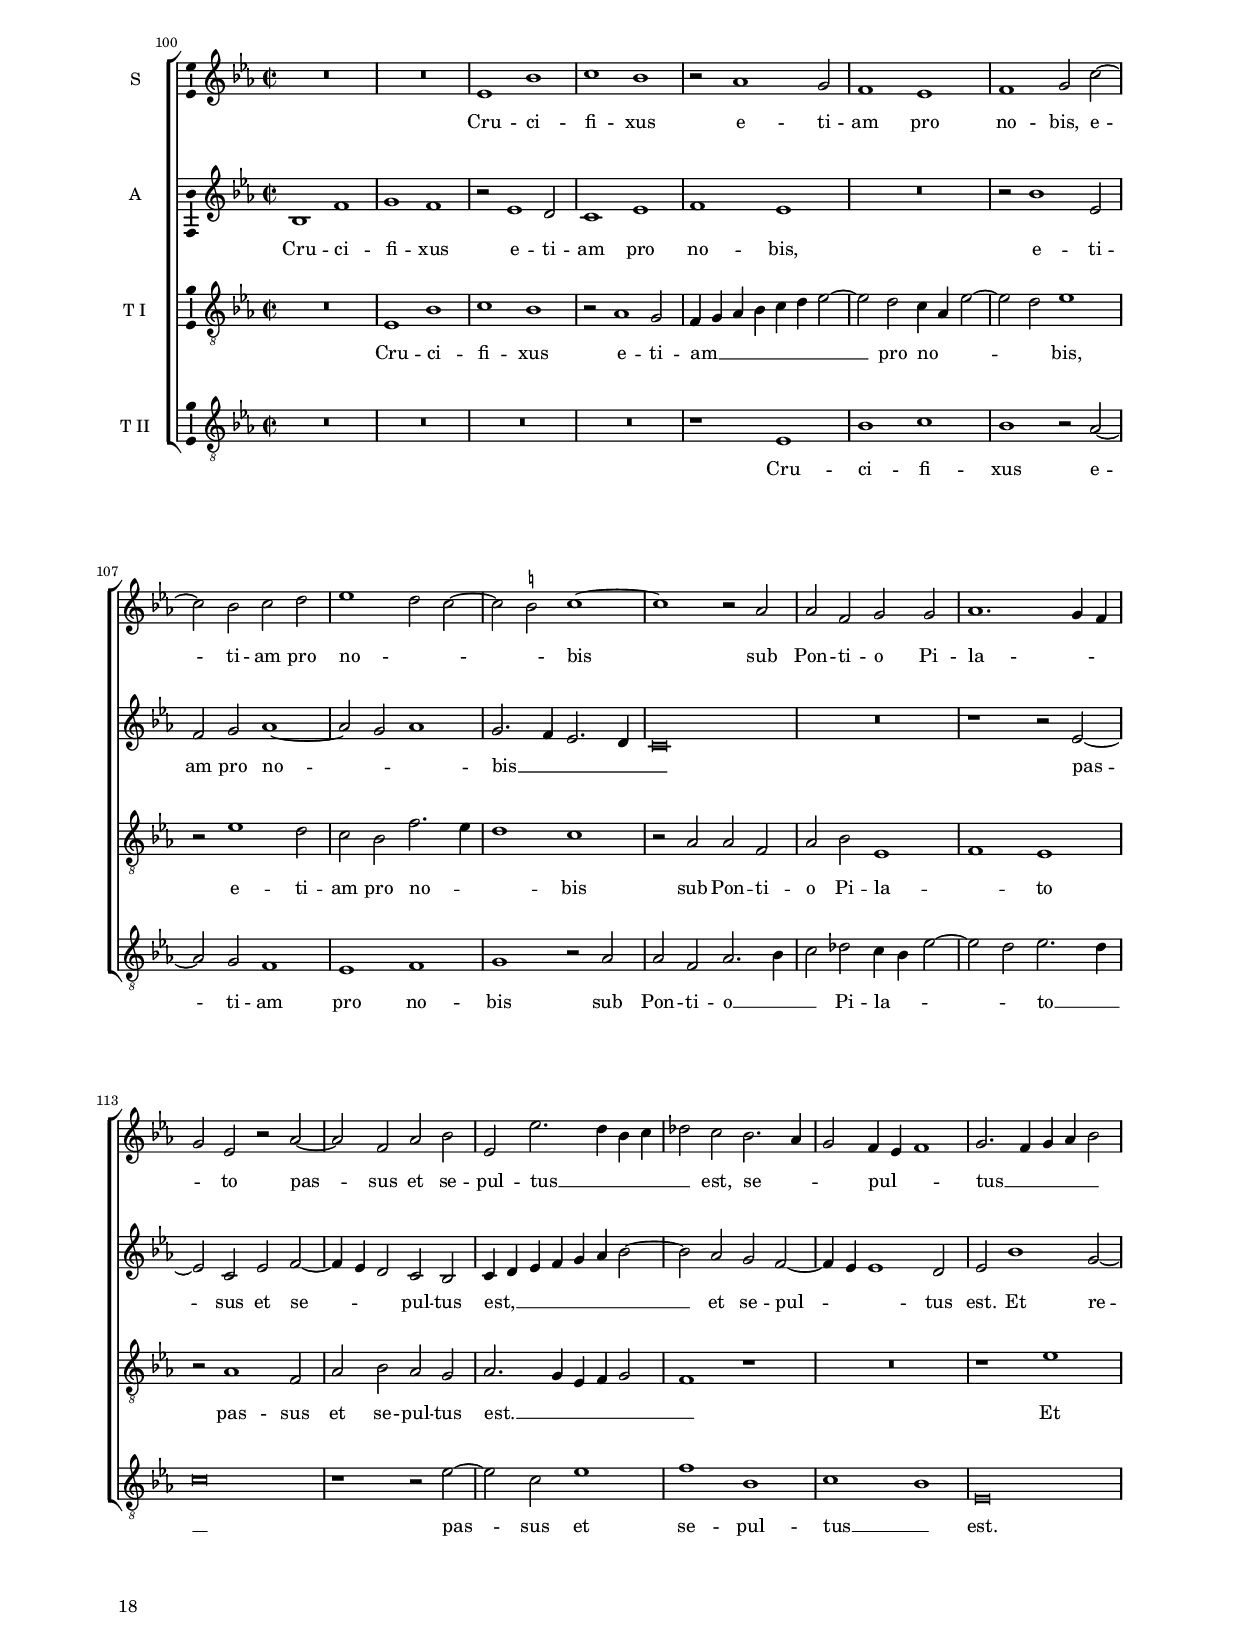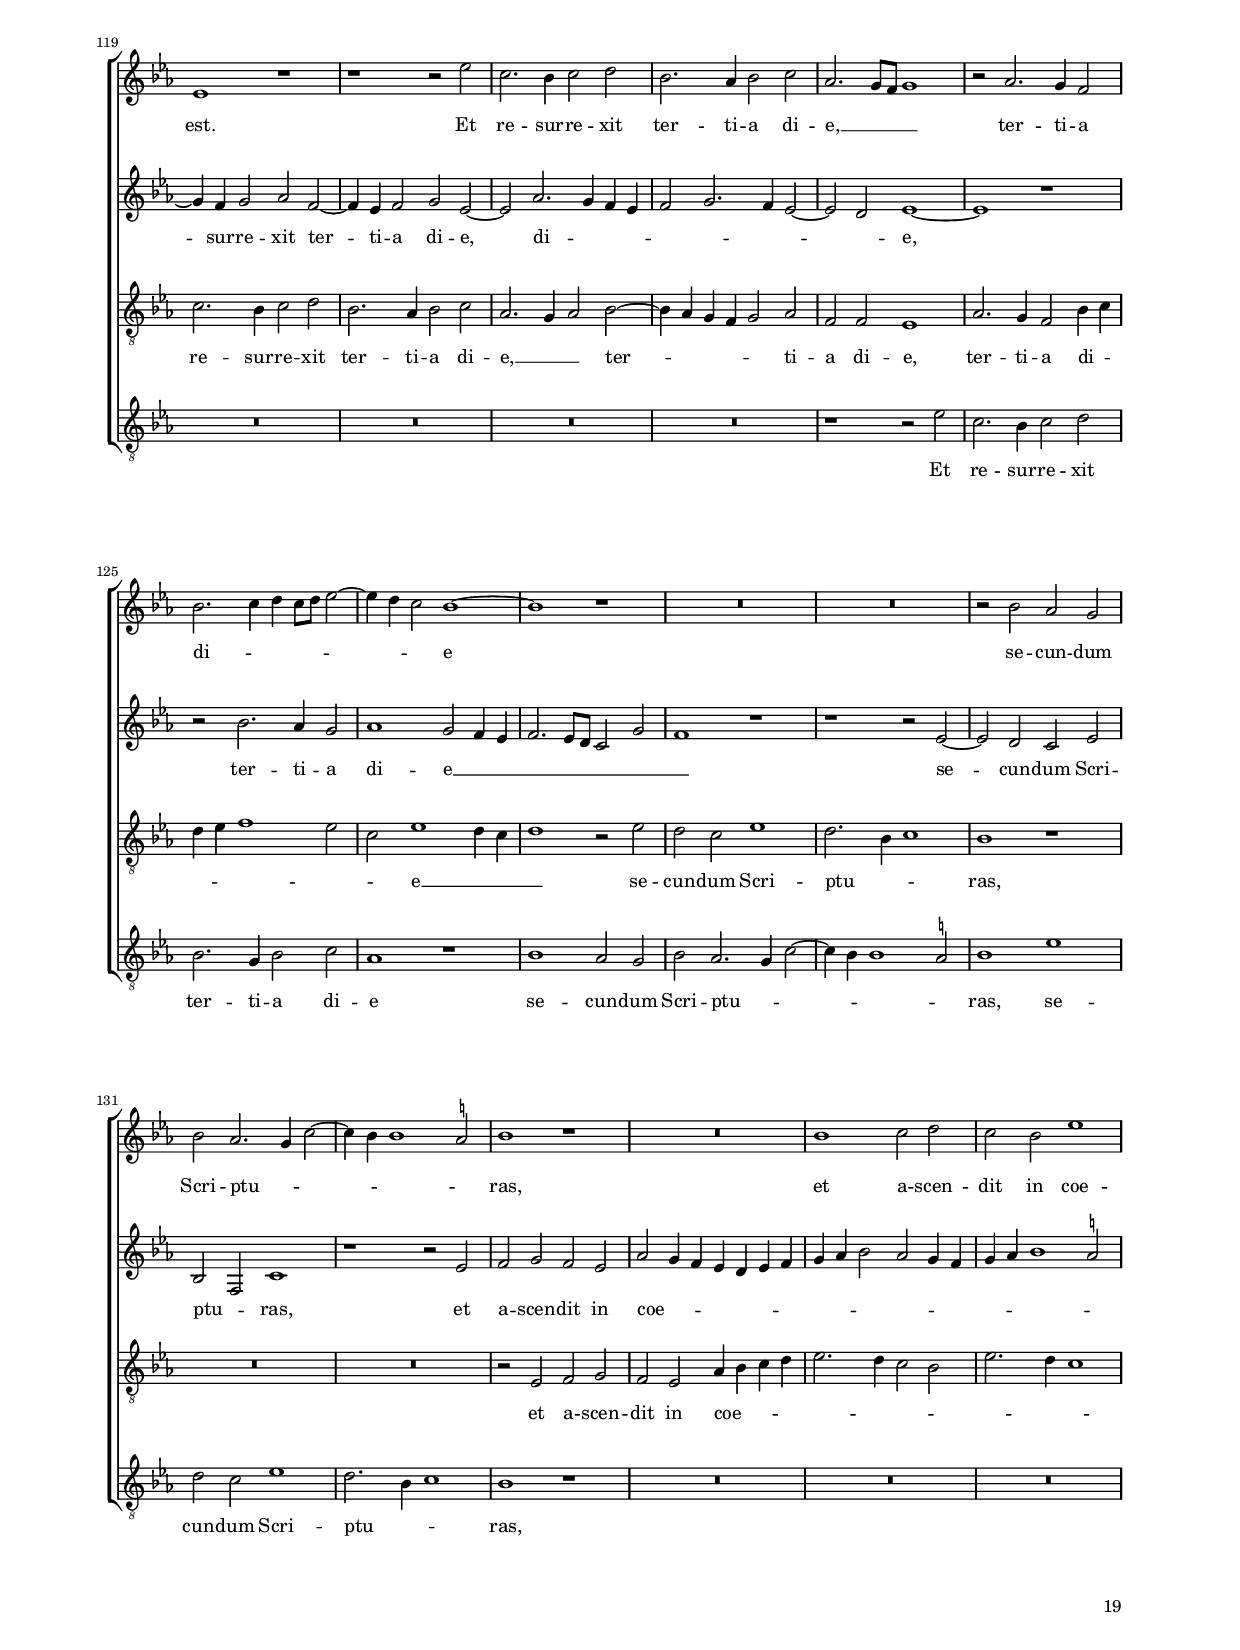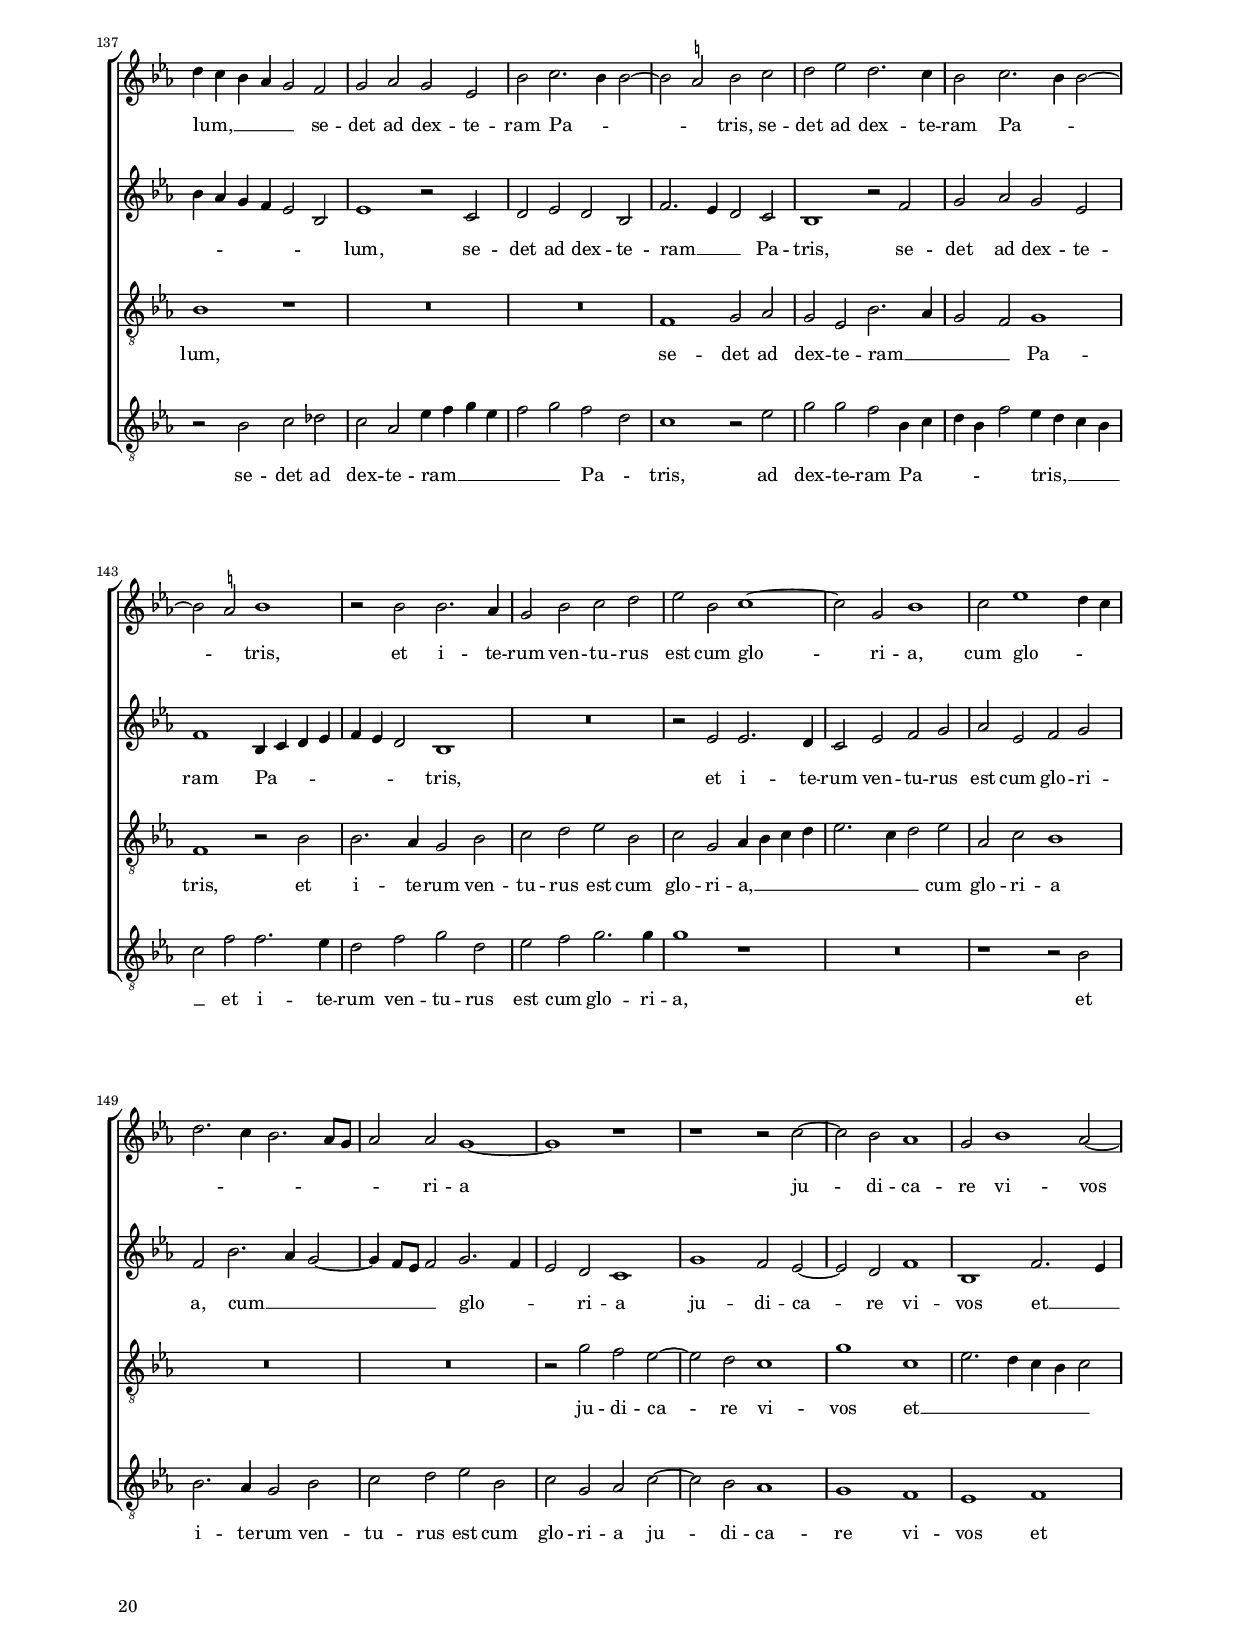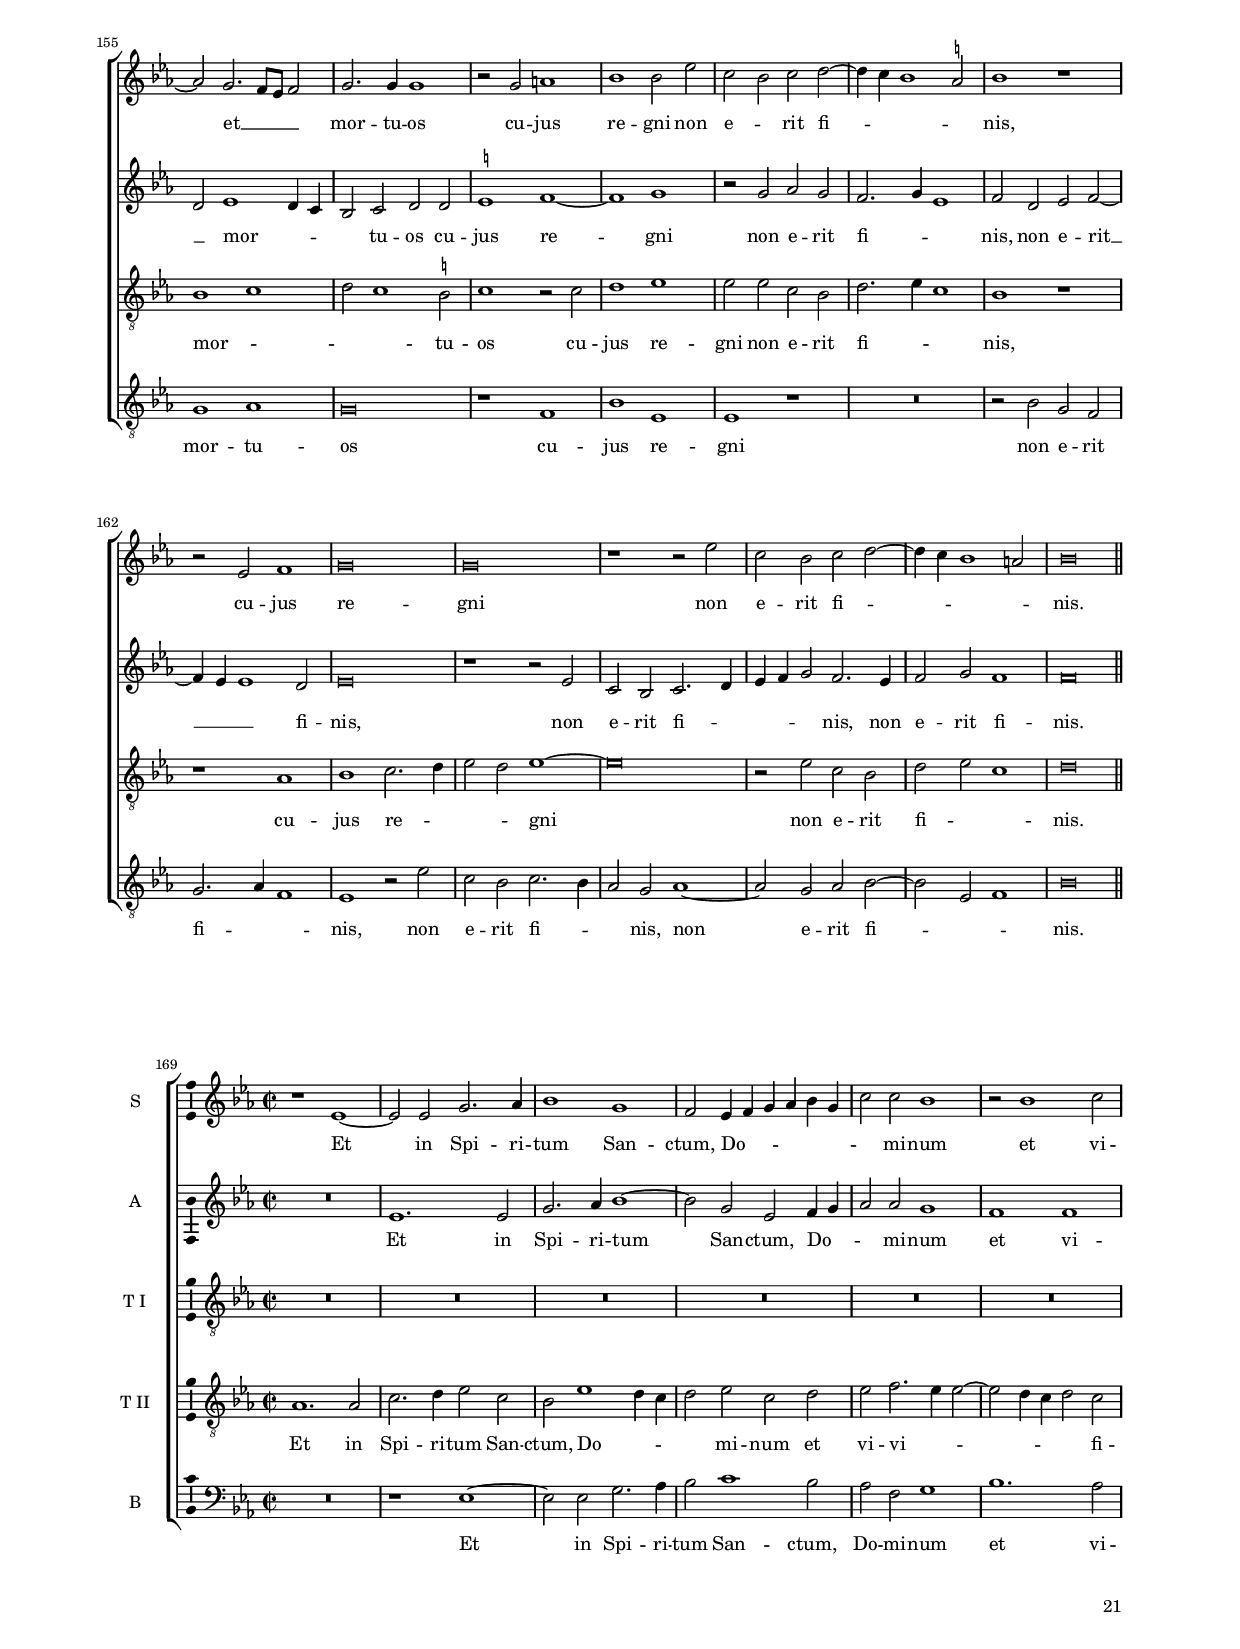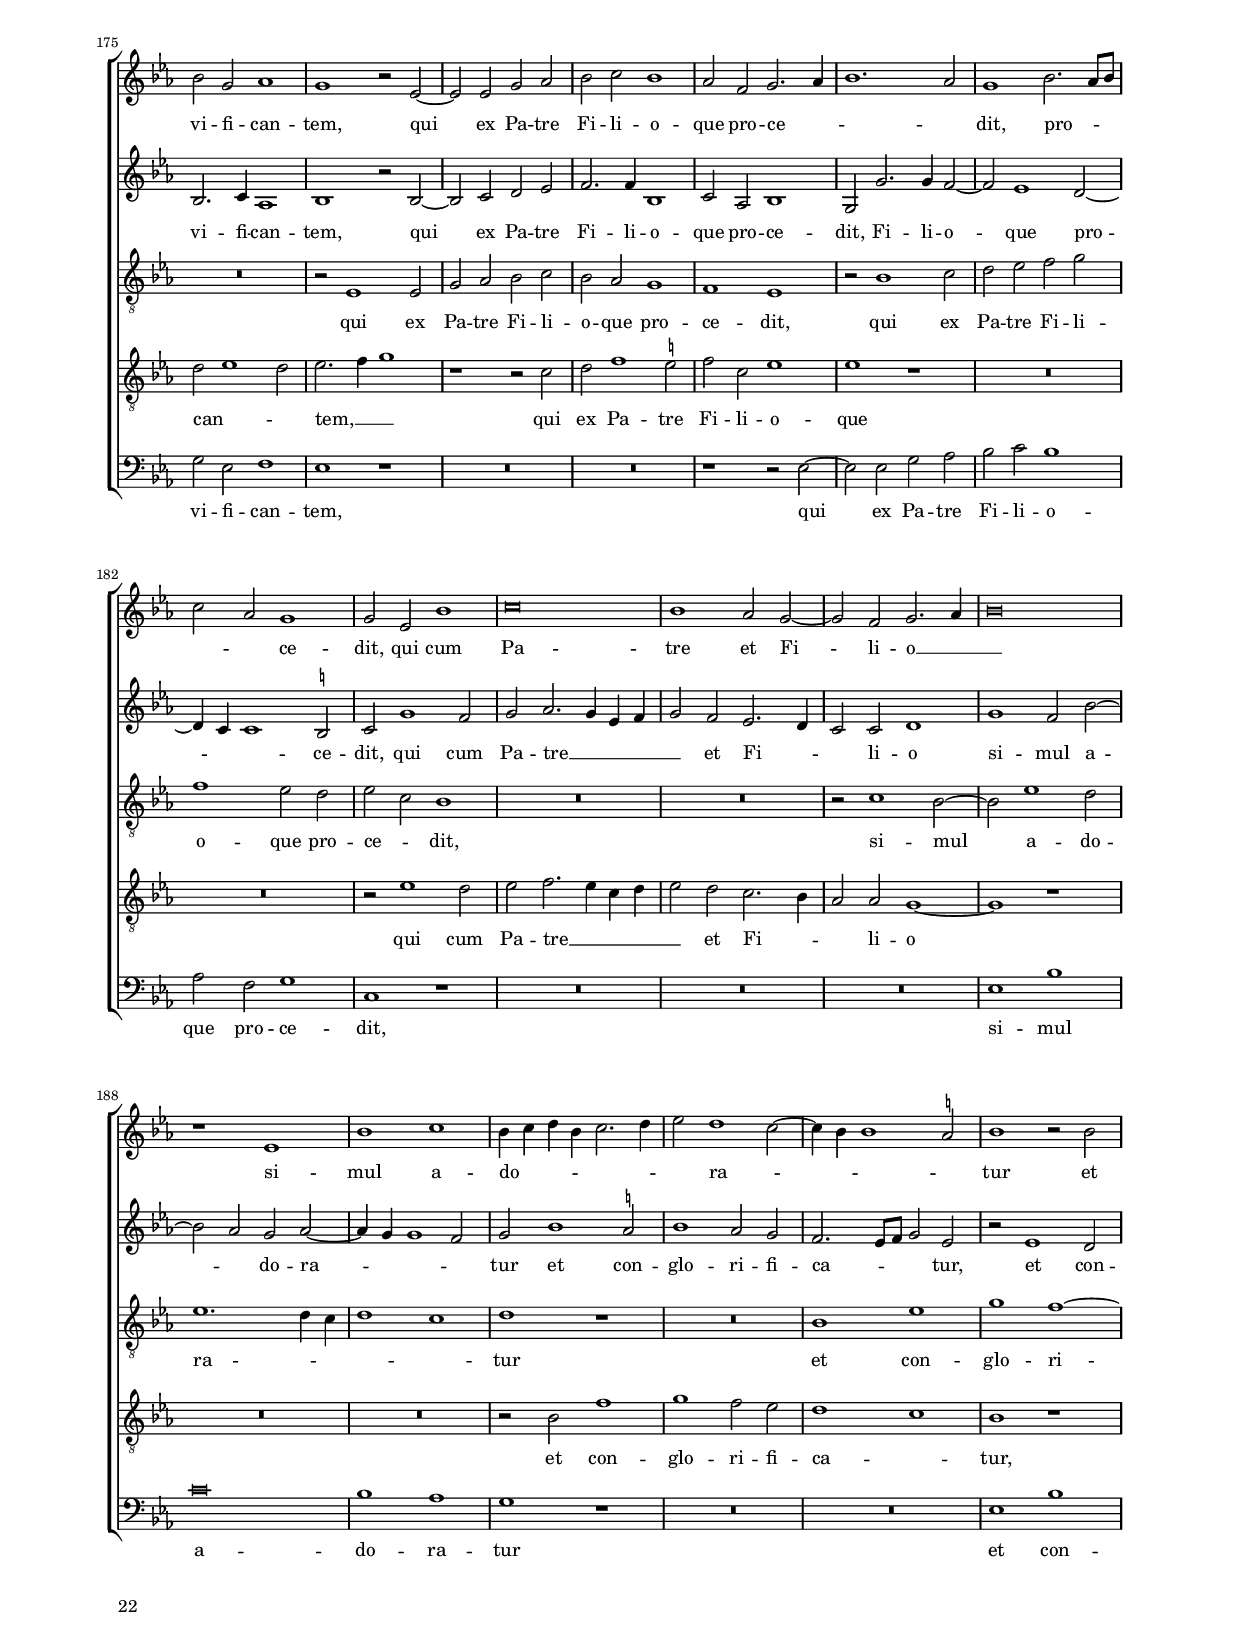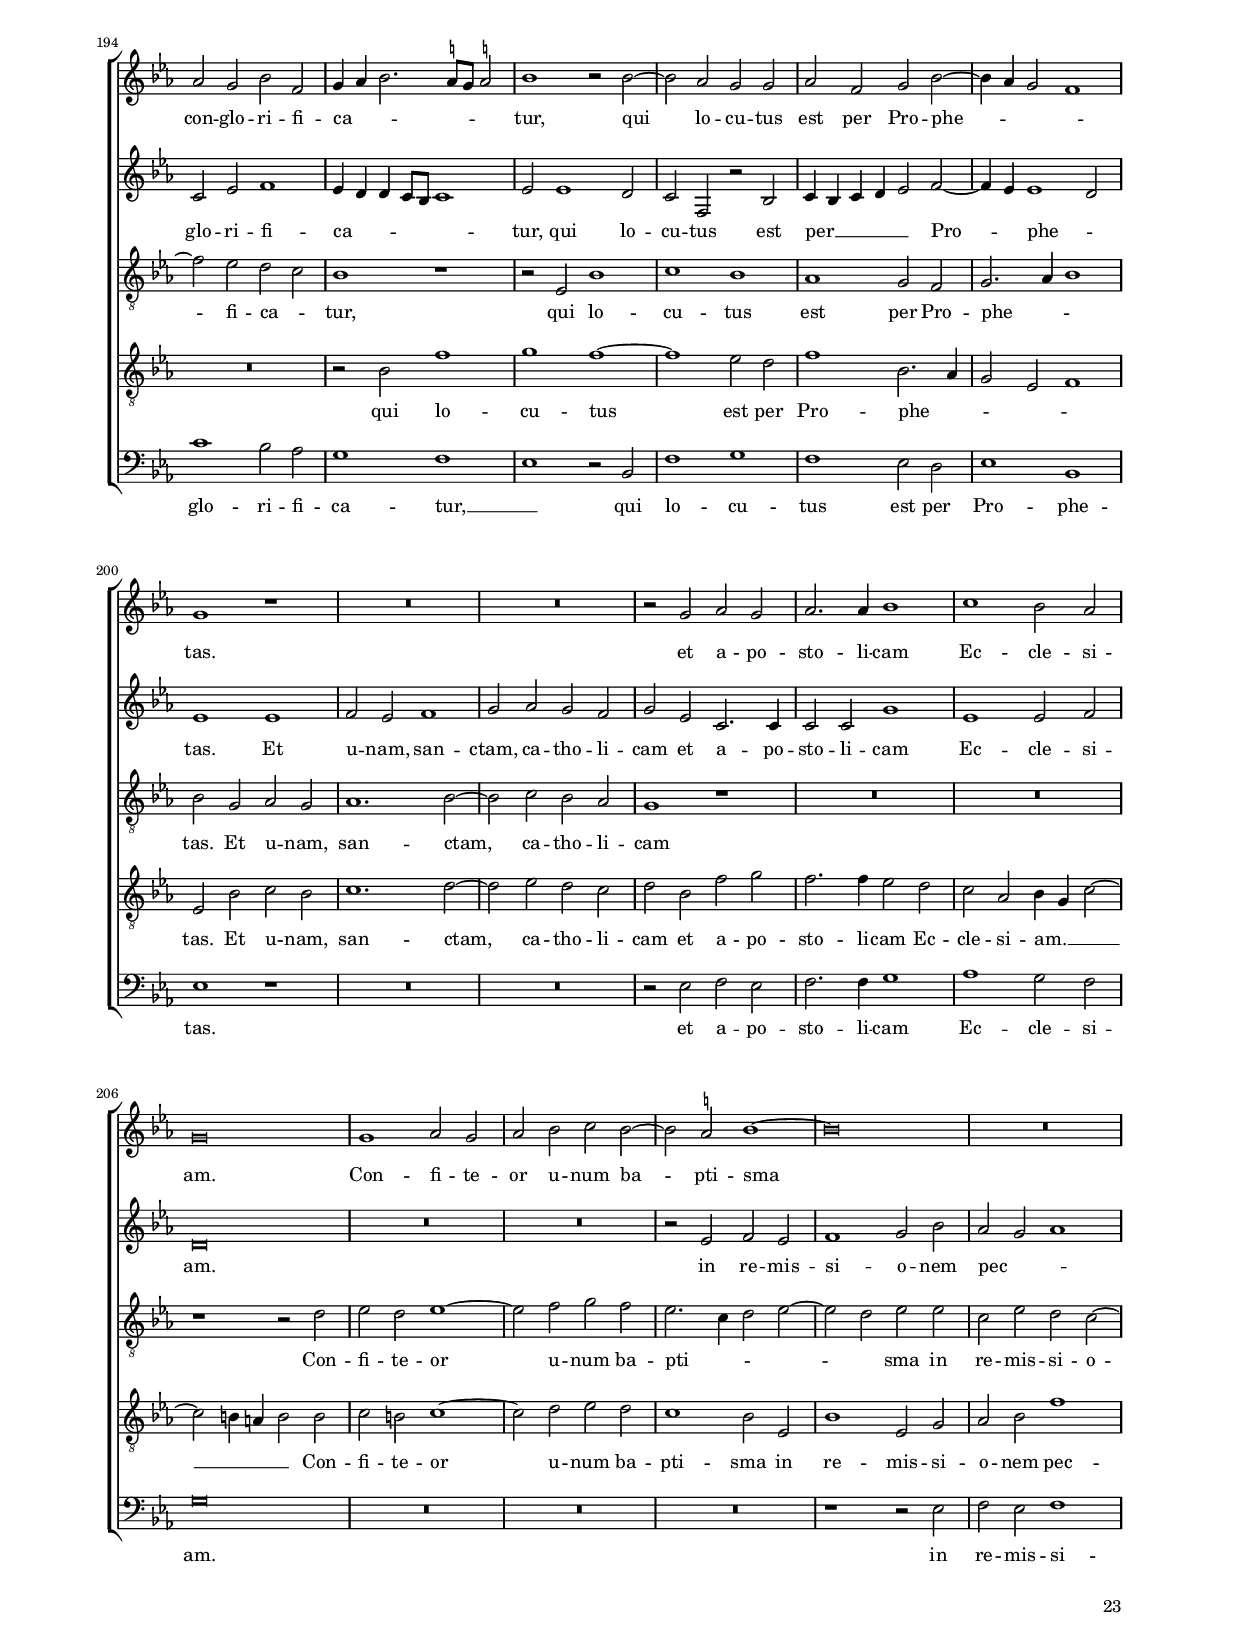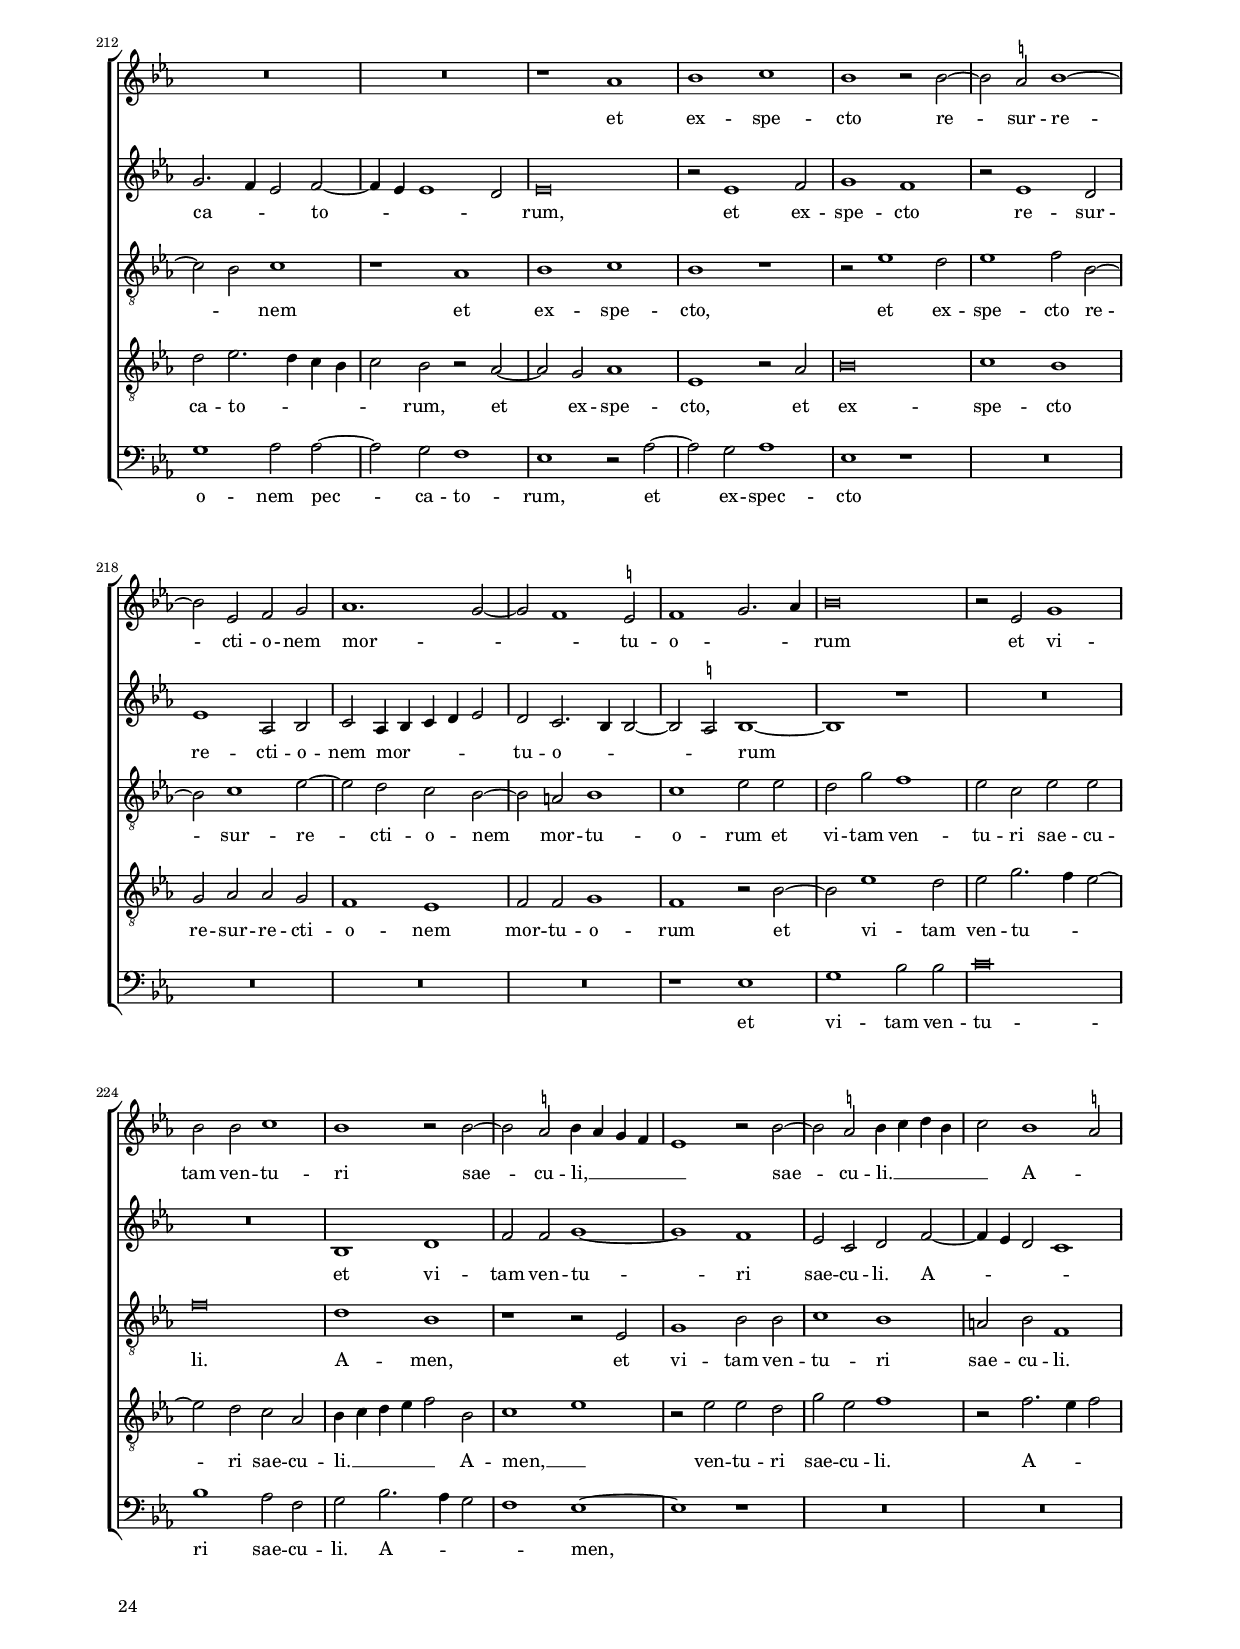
\version "2.22.0"
\language deutsch
#(set-global-staff-size 15)
% #(set-default-paper-size "letter")
#(ly:set-option 'point-and-click #f)

\header
{
  title="Kyrie"
  composer=\markup { \fontsize #2 "Giovanni Pierluigi da Palestrina" }
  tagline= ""
}

htitle =\markup { \column { \fontsize #4 \bold "Missa Regina coeli" \transparent "xx" \transparent "xx" } }


\paper
	{
	top-margin = 1.8 \cm
	bottom-margin = 1.1 \cm
	left-margin = 2 \cm
	right-margin = 2 \cm
	ragged-bottom = ##f
	ragged-last-bottom = ##t
	print-page-number = ##f
	system-system-spacing = #'((basic-distance . 17) (minimum-distance . 14) (padding . 7) (strechability . 250))
    system-score-spacing = #'((basic-distance . 17) (minimum-distance . 14) (padding . 7) (strechability . 250))
    score-system-spacing = #'((basic-distance . 17) (minimum-distance . 14) (padding . 7) (strechability . 250))
    score-score-spacing = #'((basic-distance . 17) (minimum-distance . 14) (padding . 7) (strechability . 250))
    oddHeaderMarkup=\markup  \fill-line { \on-the-fly #first-page \htitle }
    oddFooterMarkup=\markup   \fill-line { "" \fromproperty #'page:page-number-string }
    evenFooterMarkup=\markup  \fill-line { \fromproperty #'page:page-number-string "" }
    last-bottom-spacing = #'((basic-distance . 12) (minimum-distance . 7) (padding . 4))
	systems-per-page = 3
%	min-systems-per-page = 3
	scoreTitleMarkup = \markup { \fill-line  { \null \fontsize #3 \bold \fromproperty #'header:piece \fromproperty #'header:opus } }
	markup-system-spacing = #'(basic-distance . 12 )
%	print-all-headers = ##t
	print-first-page-number = ##f
%	first-page-number = 1
	}

    #(define ((double-time-signature glyph a b) grob)
   (grob-interpret-markup grob
          (markup #:override '(baseline-skip . 2.5) #:number
                  (#:line ((markup (#:fontsize 4 #:musicglyph glyph))
                           (#:fontsize -1 #:column (a b)))))))

	
global = {
	\key f \major
        % \override Score.BarNumber.break-visibility = #end-of-line-invisible
        % \set Score.barNumberVisibility = #(every-nth-bar-number-visible 5)
	\time 2/2 \set Score.measureLength = #(ly:make-moment 2/1)
        \skip 1*2*25 \bar "||" \break
        \skip 1*2*29 \bar "||" \break
        \skip 1*2*26 \bar "|."
	}

	ficta = { \once \set suggestAccidentals = ##t }
	
	forget = #(define-music-function (music) (ly:music?) #{
		\accidentalStyle forget
		$music
		\accidentalStyle default
		#})
        % \mark \markup { \fontsize #-3 \note  {1} #1 = \fontsize #-3 \note {1.} #1 }



incipitcantus = \markup { \score {
	{
	\set Staff.instrumentName = \markup { \fontsize #1 "Cantus (S)" }
	\key f \major
	\clef violin
	s4 \bar ""
	}
	\layout  {
	raggedright = ##t
	indent = 2.3 \cm
	line-width = 2.6 \cm
	\context { \Staff \remove Time_signature_engraver }
	\override Staff.Clef.Y-extent = #'(0 . 0)
	}} \hspace #1 }
	
      
incipitaltus = \markup { \score {
	{
	\set Staff.instrumentName = \markup { \fontsize #1 "Altus (A)" }
	\key f \major
	\clef mezzosoprano
	s4 \bar ""
	}
	\layout  {
	raggedright = ##t
	indent = 2.3 \cm
	line-width = 2.6 \cm
	\context { \Staff \remove Time_signature_engraver }
	\override Staff.Clef.Y-extent = #'(0 . 0)
	}} \hspace #1 }


incipittenor = \markup { \score {
	{
	\set Staff.instrumentName = \markup { \fontsize #1 "Tenor I (T I)" }
	\key f \major
	\clef alto
	s4 \bar ""
	}
	\layout  {
	raggedright = ##t
	indent = 2.3 \cm
	line-width = 2.6 \cm
	\context { \Staff \remove Time_signature_engraver }
	\override Staff.Clef.Y-extent = #'(0 . 0)
	}} \hspace #1 }
      
      
incipitquintus = \markup { \score {
	{
	\set Staff.instrumentName = \markup { \fontsize #1 "Tenor II (T II)" }
	\key f \major
	\clef alto
	s4 \bar ""
	}
	\layout  {
	raggedright = ##t
	indent = 2.3 \cm
	line-width = 2.6 \cm
	\context { \Staff \remove Time_signature_engraver }
	\override Staff.Clef.Y-extent = #'(0 . 0)
	}} \hspace #1 }
      
      
incipitbassus = \markup { \score {
	{
	\set Staff.instrumentName = \markup { \fontsize #1 "Bassus (B)" }
	\key f \major
	\clef varbaritone
	s4 \bar ""
	}
	\layout  {
	raggedright = ##t
	indent = 2.3 \cm
	line-width = 2.6 \cm
	\context { \Staff \remove Time_signature_engraver }
	\override Staff.Clef.Y-extent = #'(0 . 0)
	}} \hspace #1 }


cantus =  \relative c''
	{
	r1 f,
	g1 f
	g1 a2 a
	b2 d c1
%5
	f,2 f'1 e2 |
	f1 r
	r2 f d d
	c4 d e c d e f2~
	f2 e f1
%10
	R\breve |
	R\breve
	R\breve
	r1 r2 b,~
	b2 a g b
%15
	a2 g4 a b g c2~ |
	c4 a d2. c4 c2~
	c2 \ficta h c1
	R\breve
	R\breve
%20
	r2 f1 e2 |
	d2 f e d~
	d4 c c1 b2
	a2 g f1
	g2 c2. b4 g2
%25
	a\breve |
% Christe
	r1 f
	c'2. b4 a g a2~
	a2 g4 f g2 a~
	a4 f b2. a4 a2~
%30
	a2 g a1~ |
	a\breve
	R\breve
	R\breve
	f1 c'
%35
	c1 d |
	c2 a b1
	a\breve
	r1 r2 c~
	c2 \ficta h4 a \ficta h!2 c
%40
	a1. g4 f |
	g2 c1 \ficta h2
	c\breve
	R\breve
	R\breve
%45
	r1 r2 b~ |
	b2 g b c
	f,1 g
	a2 c1 a2
	c2 d c b
%50
	a4 g c b a g f2~ |
	f2 e f2. g4
	a2. b4 c1~
	c1 c~
	c\breve |
%55
% Kyrie I
    f1 d2. c4 |
	d2 e c f~
	f4 e d1 c2~
	c4 b a2 g1
	f\breve
%60
	b2. a4 g2 c |
	a2 b f1
	R\breve
	f'1 d2. c4
	d2 e c f~
%65
	f4 e d1 c2~ |
	c4 b a1 g2
	a1 g
	R\breve
	r2 f a2. b4
%70
	c2 d1 c2 |
	b2 g a1
	c1. b2
	a1 f
	g1 f~
%75
	f1 r |
	R\breve
	r2 f a2. b4
	c2 d c f,
	a2. b4 c1
%80
	a\breve |
	}

altus =  \relative c'
	{
	f1 d2 d
	c4 d e c d e f2~
	f2 e f1
	d2. e4 f1
%5
	r2 f g1 |
	f1 g
	a1 b
	a2 g b f
	r2 c' a a
%10
	g4 a b g a b c2~ |
	c2 \ficta h c4 \forget b a g
	f1 r
	R\breve
	r2 f e d
%15
	f2 e d a' |
	g4 e f g a2 f
	g1 c,2. e4
	d2 c r g'
	a2 a2. f4 g2
%20
	a2 f r2 c' |
	b2 a c b
	a1 g
	r2 c b a
	g2 f1 e2
%25
	f\breve |
% Christe
	f1 c'2. b4
	a4 g a2 f f~
	f2 e4 d e1
	f2. d4 e2 f
%30
	d1 c |
	r2 c'2. b4 a g
	a1. g4 f
	g2 a1 g2
	a2 a1 g4 f
%35
	g2 a f g~ |
	g4 f f1 e2
	f1 c
	g'1 g
	a1 g2 e
%40
	f4 g a b c1~ |
	c2 a g2. f4
	e4 c g'2 c,1
	r2 f1 d2
	e2 a2. g4 f2~
%45
	f2 e d g,4 a |
	b4 c d e f g a2~
	a4 g f1 e2
	f2. g4 a1
	f1 r
%50
	r2 c2. b4 b2 |
	c2 g' a1
	f2. g4 a1~
	a1 g~
	g\breve |
%55
% Kyrie II
    r2 b1 g2~
	g4 f g2 a1
	f2 b a g~
	g2 f1 e2
	f2 b,4 c d e f2
%60
	g1 r |
	R\breve
	r2 f g b
	a2. f4 g f b2~
	b2 a4 g a1
%65
    f2 b1 g2 |
	a1 d,	
	e2 f d1
	e2 a2. g4 f2
	e2 d4 e f g a2~
%70
	a4 g f e d2 f~ |
	f2 e f1
	r2 c e f~
	f4 e c2 d f~
	f2 e f d
%75
	c2 c'2. b4 a2 |
	g2 f g1
	c,2 c'2. b4 a2~
	a2 f f a~
	a4 g f1 e2
%80
	f\breve |
	}


tenor =  \relative c'
	{
	R\breve
	r1 b
	g2 g f4 g a f
	g4 a b1 a2
%5
	b2 a c1 |
	f,1 c'
	r1 b
	c1 b
	c1 d2 f
%10
	e2 d f a |
	g2. f4 e1
	r2 d c b
	d2 c b1
	c1 r
%15
	r2 c b a |
	c2 b a1
	g1 a
	r2 f' e d
	f2 e d c~
%20
	c2 \ficta h c1 |
	g2 d' c f~
	f4 e c d e f g2
	c,1 r2 f
	es2 c c1
%25
	c\breve |
% Christe
	R\breve
	r1 f,
	c'1 c
	d1 c2 a
%30
	b1 a2 f4 g |
	a4 b c d e1
	f\breve
	r2 f2. e8 d e2
	f2 d c1~
%35
	c2 a b1 |
	a2 f g1
	f2. g4 a1
	g1 r
	R\breve
%40
	r2 f'1 e4 d |
	e2 f d1
	c2 c1 a2
	c2 d2. c4 b2
	a4 g c2. b8 a b2
%45
	c1 g~ |
	g1 r
	r1 r2 c~
	c2 a c d
	c2 b a d
%50
	c4 b a g f1 |
	g1 f2 c'
	a1. f2
	a2. b4 c1~
	c\breve
%55
% Kyrie II
    R\breve
	r1 f
	d2. c4 d2 e
	c2 d b c
	d\breve
%60
	r2 g2. f4 e2 |
	d4 c d2 b c
	d1 r2 g,
	a2 c b2. a4
	b2 c f,1
%65
	b2. a4 g2 c |
	a2 f b1
	a2 f g1
	c\breve
	R\breve
%70
	R\breve |
	r1 r2 f,
	a2. b4 c2 d~
	d4 c a2 b d
	c1 a
%75
	r2 f g a |
	b2 c d e
	f1 f,
	a2 b c1
	d2 c c1
%80
	c\breve |
	}

	
quintus  =  \relative c'
	{
	R\breve
	R\breve
	b1 c
	b1 c
%5
	d1 r2 c |
	a2 a g1
	c1 r2 f~
	f2 e f d
	g1 f
%10
	r1 r2 f |
	d2 d c4 d e c
	d4 e f2. e4 g2~
	g4 f f1 e2
	f1 r
%15
	r1 r2 f |
	e2 d f4 e d c
	d2 g f e
	g2 a g1
	c,1 d2 e
%20
	f2. g4 a2 g |
	R\breve
	r2 f e d
	f2 e d2. c4
	b2 a g1
%25
	f\breve |
% Christe
	R\breve
	R\breve
	R\breve
	R\breve
%30
	R\breve |
	f1 c'
	c1 d
	c2 a b1
	c2 f1 e4 d
%35
	e2 f d b |
	c2 d b1
	c2 f1 e4 d
	e2 d4 c d2 e
	f2. e4 d2 c
%40
	d1 c~ |
	c1 r2 g'~
	g2 e g a~
	a4 g f e d1
	c4 b a g f1
%45
	g2. a4 b a b c |
	d2 b b a
	d1 c
	f,\breve
	r2 f'1 d2
%50
	e1 f |
	r2 c1 a2
	c2 d c4 b a g
	f2 f'1 e4 d
	e\breve |
%55
% Kyrie II
    R\breve
	R\breve
	R\breve
	R\breve
	r2 f1 d2~
%60
	d4 c d2 e c |
	f2. e4 d2 c
	b2 a g1
	f1 r
	r1 f'
%65
	d2. c4 d2 e |
	c2 f2. e4 d2~
	d4 c c1 \ficta h2
	c2 f2. e4 a2
	g2 f1 e4 d
%70
	e2 d f1 |
	g1 c,~
	c1 r
	R\breve
	r1 r2 f,
%75
	a2. b4 c2 d~ |
	d2 c b g
	a1 c~
	c2 b a1
	f1 g
%80
	f\breve |
	}


bassus  =  \relative c
	{
	R\breve
	R\breve
	R\breve
	r1 f
%5
	d2 d c4 d e c |
	d4 e f1 e2
	f1 b,
	R\breve
	r1 r2 f'
%10
	g1 f |
	g1 a
	b1 a2 g
	b2 a g1
	f1 r
%15
	R\breve |
	R\breve
	r1 r2 c'
	b2 a c b
	a2. g4 f2 e
%20
	d1 c |
	r2 d a' b
	f1 g
	f2 c d1
	es2 f c1
%25
	f\breve |
% Christe
	R\breve
	R\breve
	R\breve
	R\breve
%30
	r1 f |
	c'2. b4 a g a2
	f1. e4 d
	e2 f g1
	f1 r
%35
	R\breve |
	R\breve
	r1 r2 c'~
	c2 h4 a h2 c
	f,1 g2 a
%40
	d,4 e f g a b c2~ |
	c2 f, g1
	c,1 r2 f~
	f2 d f g
	c,1 d
%45
	c1 r |
	R\breve
	R\breve
	r1 r2 f~
	f2 d f g
%50
	c,1 d |
	c1 f~
	f1 f~
	f1 c~
	c\breve |
%55
% Kyrie II
    R\breve
	R\breve
	R\breve
	R\breve
	r1 b'
%60
	g2. f4 g2 a |
	f2 b1 a2
	g2 f1 e2
	f1 r
	R\breve
%65
	R\breve |
	R\breve
	R\breve
	r2 f a2. b4
	c2 d1 c4 b
%70
	a2 b1 a2 |
	g1 f~
	f1 r
	R\breve
	r2 c d2. e4
%75
	f1 e2 f |
	g2 a g1
	f1 r2 f~
	f2 b, f'1
	d2 f c1
%80
	f\breve |
	}

lyricscantus = \lyricmode {
	Ky -- ri -- e~e -- lei -- son,
    Ky -- ri -- _ e e -- le -- i -- son,
    Ky -- ri -- e~e -- le -- _ _ _ _ _ _ i -- son,
    Ky -- ri -- e e -- le -- _ _ _ _ _ _ _ _ _ i -- son,
    Ky -- ri -- e e -- lei -- _ _ _ _ _ _ _ _ _ _ _ son.
    Chri -- _ _ _ _ _ _ _ ste e -- _ le -- _ _ i -- son,
    Chri -- _ ste __ _ e -- _ lei -- son,
    Chri -- _ _ _ ste e -- _ _ _ le -- i -- son,
    Chri -- ste e -- _ lei -- _ son,
    Chri -- ste e -- _ lei -- _ _ _ _ _ _ _ _ _ _ _ _ _ _ son.
    Ky -- ri -- _ e e -- lei -- _ _ _ _ _ _ _ son,
    Ky -- ri -- e e -- lei -- _ son,
    Ky -- ri -- _ e e -- lei -- _ _ _ _ _ _ _ _ son,
    Ky -- ri -- _ e e -- _ le -- i -- son,
    Ky -- ri -- e e -- lei -- son,
    Ky -- ri -- _ e e -- lei -- _ _ _ _ son.
	}


lyricsaltus = \lyricmode {
	Ky -- ri -- e~e -- lei -- _ _ _ _ _ _ _ _ son, __ _ _
    Ky -- ri -- e~e -- lei -- _ _ _ _ _ son,
    Ky -- ri -- e~e -- le -- _ _ _ _ _ _ i -- son, __ _ _ _ _
    Ky -- ri -- e~e -- lei -- _ _ _ _ _ _ _ _ _ _ son, __ _ _ _
    Ky -- ri -- e~e -- _ _ lei -- son,
    Ky -- ri -- e~e -- lei -- _ _ son,
    Ky -- ri -- e~e -- le -- _ i -- son.
    Chri -- _ _ _ _ _ ste e -- _ _ _ lei -- _ _ _ _ son,
    Chri -- _ _ _ _ _ _ _ _ _ ste e -- _ _ _ _ _ le -- _ _ i -- son,
    Chri -- _ ste __ _ e -- _ lei -- _ _ _ _ _ _ _ _ _ _ son,
    Chri -- ste e -- lei -- _ _ _ _ _ _ _ _ _ _ _ _ _ _ _ _ _ _ _ son,
    Chri -- _ _ ste e -- lei -- _ _ _ son.
    Ky -- ri -- _ _ e e -- _ _ lei -- _ _ _ _ _ _ _ _ son,
    Ky -- ri -- e~e -- le -- _ _ _ _ _ _ _ _ _ i -- son,
    Ky -- ri -- e~e -- le -- _ _ _ _ _ _ _ _ _ _ _ _ _ _ _ i -- son,
    Ky -- ri -- e~e -- _ _ le -- _ _ _ i -- son,
    Ky -- _ _ ri -- e~e -- lei -- son,
    Ky -- _ _ ri -- e~e -- le -- _ _ i -- son.
	}


lyricstenor = \lyricmode {
	Ky -- ri -- e~e -- lei -- _ _ _ _ _ _ _ _ _ _ _ son,
    Ky -- ri -- e~e -- le -- _ _ _ _ _ i -- son, __ _ _
    Ky -- ri -- e~e -- lei -- _ _ son,
    Ky -- ri -- e~e -- lei -- _ _ _ son,
    Ky -- ri -- e~e -- le -- _ _ _ i -- son,
    Ky -- ri -- e~e -- lei -- _ _ _ _ _ _ son,
    Ky -- ri -- e~e -- lei -- son.
    Chri -- _ ste __ _ e -- _ lei -- son,
    e -- _ _ _ _ _ lei -- son,
    Chri -- _ _ _ _ ste e -- _ _ _ _ lei -- son, __ _ _ _
    Chri -- _ _ ste e -- lei -- son,
    Chri -- ste e -- lei -- _ _ _ _ _ _ _ _ _ son,
    Chri -- ste e -- _ lei -- _ _ _ _ _ _ _ _ _ son,
    Chri -- ste e -- le -- i -- son.
    Ky -- ri -- _ e e -- le -- _ _ i -- son,
    Ky -- _ ri -- _ _ e~e -- lei -- _ son,
    Ky -- ri -- e~e -- le -- _ _ i -- son,
    Ky -- ri -- e e -- lei -- _ _ _ _ _ son,
    Ky -- ri -- _ e e -- _ _ lei -- _ _ son,
    Ky -- ri -- e~e -- le -- _ _ i -- son,
    Ky -- ri -- _ e e -- _ lei -- son.
	}


lyricsquintus = \lyricmode {
	Ky -- ri -- e~e -- lei -- son,
    Ky -- ri -- e~e -- lei -- son,
    Ky -- ri -- e e -- lei -- son,
    Ky -- ri -- e~e -- le -- _ _ _ _ _ _ _ _ _ _ i -- son,
    Ky -- ri -- e~e -- le -- _ _ _ _ _ _ _ _ i -- son,
    Ky -- ri -- e~e -- lei -- _ _ son,
    Ky -- ri -- e~e -- lei -- _ _ _ _ _ _ son.
    Chri -- _ ste __ _ e -- _ lei -- son,
    Chri -- _ _ ste e -- lei -- _ _ _ _ son,
    Chri -- _ _ _ _ _ _ ste e -- _ _ _ lei -- son,
    Chri -- ste e -- lei -- _ _ _ _ _ _ _ _ _ son, __ _ _ _ _ _ _
    Chri -- ste e -- lei -- _ son,
    e -- _ lei -- son,
    Chri -- _ ste e -- lei -- _ _ _ _ _ _ _ son.
    Ky -- ri -- _ _ e e -- lei -- _ _ _ _ _ _ son,
    Ky -- ri -- _ e e -- le -- _ _ _ _ _ i -- son,
    Ky -- ri -- e e -- lei -- _ _ _ _ _ _ son,
    Ky -- ri -- _ e e -- _ le -- i -- son,
    Ky -- ri -- e e -- lei -- son.
	}


lyricsbassus = \lyricmode {
	Ky -- ri -- e~e -- lei -- _ _ _ _ _ _ _ _ son,
    Ky -- ri -- e~e -- lei -- _ _ _ _ _ _ _ son,
    Ky -- ri -- e~e -- lei -- _ _ _ _ _ _ son,
    Ky -- ri -- e~e -- lei -- _ son,
    Ky -- ri -- e e -- lei -- son.
    Chri -- _ _ _ _ _ ste __ _ _ _ e -- lei -- son,
    Chri -- _ _ _ _ ste e -- _ lei -- _ _ _ _ _ _ _ _ son,
    Chri -- _ ste e -- lei -- _ son,
    Chri -- _ ste e -- lei -- _ son,
    e -- lei -- son.
    Ky -- ri -- _ e e -- le -- _ _ _ _ i -- son,
    Ky -- ri -- _ e e -- _ _ _ lei -- _ _ son,
    Ky -- ri -- _ e e -- _ lei -- _ _ son,
    Ky -- ri -- e e -- _ lei -- son.
	}


\score
	{  
	\transpose f es { 
	\new ChoirStaff \with { \override StaffGrouper.staff-staff-spacing.basic-distance = #12 }
	<<

	\new Staff << \global
	\new Voice="v1" {
		\set Staff.instrumentName=\incipitcantus
		\set Staff.midiInstrument = "reed organ"
		\clef violin
		\cantus }
	\new Lyrics \lyricsto "v1" {\lyricscantus }
	>>


	\new Staff << \global
	\new Voice="v2" {
		\set Staff.instrumentName=\incipitaltus
		\set Staff.midiInstrument = "reed organ"
                \clef violin % "G_8"
		\altus}
	\new Lyrics \lyricsto "v2" {\lyricsaltus }
	>>


	\new Staff << \global
	\new Voice="v3" {
		\set Staff.instrumentName=\incipittenor
		\set Staff.midiInstrument = "reed organ"
		\clef "G_8"
		\tenor }
	\new Lyrics \lyricsto "v3" {\lyricstenor }
	>>


	\new Staff << \global
	\new Voice="v5" {
		\set Staff.instrumentName=\incipitquintus
		\set Staff.midiInstrument = "reed organ"
		\clef "G_8"
		\quintus}
	\new Lyrics \lyricsto "v5" {\lyricsquintus }
	>>


	\new Staff << \global
	\new Voice="v4" {
		\set Staff.instrumentName=\incipitbassus
		\set Staff.midiInstrument = "reed organ"
		\clef bass 
		\bassus }
	\new Lyrics \lyricsto "v4" {\lyricsbassus}
	>>

	>>
	} % transpose
	

	\layout
	{
	indent = 3\cm
	\context { \Staff \override TimeSignature.break-visibility = #end-of-line-invisible }
	\context { \Lyrics \override VerticalAxisGroup.nonstaff-relatedstaff-spacing.padding = #1.4 }
    \context { \Staff \consists "Ambitus_engraver" }
	\context { \Score \override BarNumber.padding = #2 }
	\context { \Voice \override NoteHead.style = #'baroque }
	}
	
\midi
	{
	\tempo 2 = 90
	}
	
    }


%%%%%%%%%%%%%%%%%%%%%%%%%%%%%   GLORIA


	
global = {
	\key f \major
	\time 2/2 \set Score.measureLength = #(ly:make-moment 2/1)
    \skip 1*2*54 \bar "||" \break % Qui tollis
    \skip 1*2*78 \bar "|."
	}

	ficta = { \once \set suggestAccidentals = ##t }
	
	forget = #(define-music-function (music) (ly:music?) #{
		\accidentalStyle forget
		$music
		\accidentalStyle default
		#})
       

cantus =  \relative c''
	{
	R\breve
	R\breve
	c2. c4 c2 c
	d2 c d d
%5
	e1 r |
	R\breve
	r1 r2 f~
	f2 e d f
	e2 d4 c d2 e
%10
	f4 e d1 c2~ |
	c2 h c1~
	c1 r2 f,
	c'2 c d2. c4
	b2 a g f
%15
	g2 g a2. b4 |
	c\breve
	r1 r2 c
	b2 a b b
	a1 r2 d~
%20
	d2 d d1 |
	c1 c2 a
	b1 a2 a
	c2 d1 c2
	es2 d c1
%25
	b4 a a g8 f g1 |
	g2 c c c
	a2 a b d~
	d4 c c1 \ficta h2
	c1 r2 c~
%30
	c2 a c1 |
	d1 g,
	a2 a g1~
	g1 r
	c1. a2
%35
	c2 d b c~ |
	c2 b a2. a4
	f1 f'
	d1 es2. d8 c
	b2. c4 d1
%40
	c\breve~ |
	c1 a
	r2 c a g
	a4 b c a b2 a~
	a2 g a1~
%45
	a1 r |
	r2 f g a
	b4 c d e f1
	r2 b, g f
	g1 a~
%50
	a1 r2 f'~ |
	f4 e d2 c b
	c2. b4 a2 g4 f
	a1 g~
	g\breve |
%55
% Qui tollis
    r1 b
	c1 d
	c2 c1 \ficta h2
	c1 f,2 g
	a1 g2 c~
%60
	c4 b a1 g2~ |
	g2 f g1
	a1 g~
	g1 r
	g1 a2 c~
%65
	c4 b b1 a2 |
	b2 a4 b c1
	c1 r
	R\breve
	r1 b
%70
	c1 d |
	c2 c1 b2
	c1 f,2 f'~
	f2 e4 d e2 e
	d\breve
%75
	r2 c1 a2 |
	b2 c d1
	c1 f,
	g1 a2 d~
	d2 b a d
%80
	c1 c2. b4 |
	a2 d1 c2
	h2 c1 h2
	c2 c c1
	f,1 g
%85
	a2 b a g4 f |
	a1 g
	a2 b a f
	a2 f g1
	a2. b4 c1
%90
	r2 c1 \ficta h2 |
	c2 f,2. g4 a2
	b1 a2 c~
	c2 f, a2. b4
	c2 d c b4 a
%95
	b4 a a g8 g g1 |
	f\breve
	R\breve
	r2 b1 a2
	g2 b a f
%100
	g1 f |
	R\breve
	r2 c'1 b2
	a2 c2. b4 b a8 g
	a2 a g2. a4
%105
	b4 c d2. c4 c2~ |
	c2 h c1
	r2 f e d
	f1 e2. d8 c
	d2 d c1
%110
	c2. b4 a g f2 |
	a1 b~
	b\breve
	a\breve~
	a1 r2 f
%115
	a2. b4 c2 d~ |
	d2 c1 \ficta h2
	c\breve~
	c\breve
	r2 f, a2. b4
%120
	c2 d1 c2 |
	b2 g a c~
	c4 b a2 g f
	g1 f2 a~
	a4 b c2. b4 a g
%125
	a1 b |
	a2. g4 f1
	r2 f1 a2~
	a4 b c1 b2~
	b2 a g1
%130
	c1 r2 c~ |
	c4 b a2 g1
	a\breve |
	}


altus =  \relative c'
	{
	R\breve
	f2. f4 f2 f
	g2 f g g
	a2. g4 a2 h
%5
	c1 r |
	R\breve
	R\breve
	r2 c b a
	c1 b2 a4 g
%10
	a1 g~ |
	g1 e
	e2 e f2. g4
	a2 g f d~
	d4 e f d e2 f~
%15
	f2 e f a~ |
	a2 a g a
	b2 a g f
	g2 a g2. f4
	e1 d
%20
	b'1 b2 b |
	a2 g a f~
	f4 e8 d e2 f c'
	a2 b1 a2
	b2. b4 a2 g~
%25
	g2 f1 e4 d |
	e2 a g g
	f2 d1 b'2
	a2 f g2. f4
	e\breve
%30
	r2 f1 e2 |
	f2 g1 c,2~
	c2 d1 e2
	d1 e~
	e1 r2 f~
%35
	f2 d f1 |
	g2 g c, c
	d2. d4 c2 f~
	f2 d g1~
	g1 f2 b~
%40
	b2 a a g4 f |
	e4 d e2 f1
	r2 c d e
	f4 g a2 g f~
	f2 e4 d c2. d4
%45
	e1 f2 g |
	a2 d, r1
	r2 f d c
	d4 e f d e2 f~
	f2 e f f~
%50
	f2 e d2. c4 |
	d4 e f d e2 f~
	f2 e f1~
	f1 e~
	e\breve |
%55
% Qui tollis
    f1 g
	a1 g2 f~
	f2 e f4 d f2~
	f4 e e2 d1
	c2 c' c g
%60
	a4 g f e d c d2~ |
	d4 c c1 h2
	c1 r2 d
	e2 g2. f4 f2~
	f2 e f1
%65
	d2. e4 f1 |
	f1 g
	a1 g2 g~
	g2 f g1
	c,2 f f g
%70
	es1 d |
	R\breve
	r2 a'1 g4 f
	a2 g g1
	r2 g1 g2
%75
	e1 a |
	f2 g a b
	g2 a2. g4 f2~
	f2 e d1
	r2 g c, d
%80
	e2 f g1 |
	a1 g~
	g\breve
	e1 a~
	a2 g4 f e d e2
%85
	f2 d c d |
	e\breve
	r2 g e d
	e2 c d2. e4
	f2 a1 g2
%90
	a1 g |
	f2. e4 d2 c
	b1 c
	r2 c'1 f,2
	a2 b a g~
%95
	g4 f f1 e2 |
	f2 d1 c2
	g'2 f f4 e d c
	b2 b d c
	R\breve
%100
	r1 r2 f~ |
	f2 e d f~
	f4 e e d8 c d2 d
	c1 r2 g'
	c1 c
%105
	f,2. g4 a2 g |
	g1 r2 c
	b2 a c b~
	b4 a a g8 f g2 c~
	c2 \ficta h c1
%110
	r2 c2. b4 a g |
	f4 e d c b2 g
	d'2 b2. c4 d e
	f\breve
	r2 c' a2. g4
%115
	f4 g a1 g2 |
	a2 a g1~
	g2 c, e2. f4
	g2 a1 g2
	f2 d2. e4 f d
%120
	e2 d4 c d e f2~ |
	f2 e f1
	R\breve
	r1 r2 a,
	c2. d4 e2 f~
%125
	f2 e f g |
	e1 d2 d
	f2. g4 a1
	f\breve
	f1 b
%130
	a1 g2 f |
	e2 f1 e2
	f\breve |
	}


tenor =  \relative c'
	{
	c2. c4 c2 c
	d2 c d2. d4
	e2 f2. e8 d e2
	f2. e4 f2 g
%5
	c,4 d e c d1 |
	c1 r
	R\breve
	R\breve
	r2 f1 e2
%10
	d2 f e d4 c |
	d1 c~
	c1 r
	R\breve
	R\breve
%15
	r2 c1 c2 |
	f1 e
	f2. e4 d2 c
	d2 f e d~
	d2 \ficta cis d1~
%20
	d\breve |
	R\breve
	r1 r2 f~
	f2 d f f
	g1 c,2 c
%25
	d1 c~ |
	c1 r
	R\breve
	r1 r2 g'~
	g2 e g a
%30
	g2 f a g |
	r2 d e e
	f4 e d c h2 c~
	c2 h c c~
	c2 a c d
%35
	a2 b1 a2 |
	g2. g4 f1
	r2 b1 a2
	d1 g,
	b1. f2~
%40
	f4 g a b c1 |
	c\breve
	a1 r
	r2 f' d c
	d1 e
%45
	c2 e d c~ |
	c4 b b a c1
	f\breve~
	f1 r
	r1 r2 c
%50
	d2 e f1 |
	d1 r
	r2 c2. c4 c2
	c1 c~
	c\breve |
%55
% Qui tollis
    R\breve
	R\breve
	r1 f
	g1 a2 g~
	g2 f1 e2
%60
	f1 b, |
	R\breve
	r2 c1 b2
	c1 f,
	g1 f
%65
	b1 c |
	d1 c
	c1. b2
	c1 d2. e4
	f1 r
%70
	r2 c f2. g4 |
	a1 g
	c,1 d
	r2 g,1 c2~
	c2 h4 a h2 h
%75
	c1 r2 f |
	d2 e f g
	e2 f2. e4 d2
	c1 r
	R\breve
%80
	r1 r2 c~ |
	c2 a h c
	d2 \ficta es d g,
	r2 g' f1
	c1 r
%85
	R\breve |
	c1 c
	f,2 g a b
	a1 g
	f1 r
%90
	R\breve |
	R\breve
	R\breve
	r1 f'~
	f2 b, c es
%95
	d1 c2. b4 |
	a2 b f1
	R\breve
	r1 r2 f'
	e2 d c f~
%100
	f2 e f2. e8 d |
	c2 g' f1
	R\breve
	r2 f e d
	f2 f c1
%105
	R\breve |
	r2 g' f e
	f1 g2. g4
	f1 r
	r2 g2. f4 e d
%110
	c4 b a g f2 c' |
	d\breve
	b2. c4 d1
	r1 a
	c2. d4 e2 f~
%115
	f4 e d2 c g |
	c1 r
	r2 g c2. d4
	e2 f1 e2
	f2. e4 d1
%120
	c2 b1 a2 |
	g1 f~
	f1 r
	r1 r2 f
	a2. b4 c2 d~
%125
	d2 c b g |
	a1 b
	a1. c2
	c2 f, a b
	f2 f'2. e8 d e2
%130
	f1 c~ |
	c\breve
	c\breve |
	}

	
quintus  =  \relative c'
	{
	r1 f,2. f4
	f2 f b d
	c2 f, c'1
	R\breve
%5
	r1 r2 f~ |
	f2 e d f
	e2. d8 c d1
	c1 f2. f4
	g2 a g1
%10
	f1 r |
	r1 r2 c
	g'2 g a2. g4
	f2 e d4 c b a
	g2 f c' d
%15
	c1 f, |
	R\breve
	R\breve
	R\breve
	r1 f'
%20
	d2 g1 f2~ |
	f2 e c d~
	d2 c4 b c b a g
	f4 a g2 f1
	R\breve
%25
	R\breve |
	r2 f'1 e2
	f1 g2 g
	c,2 c d1
	c2 c1 a2
%30
	c2 d c1 |
	R\breve
	R\breve
	r2 g'1 e2
	g2 a e a~
%35
	a4 g f e d2 c |
	d2 e f1
	R\breve
	b,\breve
	g1 b
%40
	c1 f, |
	g1 f4 g a b
	c1 r
	R\breve
	R\breve
%45
	r2 c d e |
	f1 e
	d2. c4 b2 a
	b1 c2 d
	c1 f,2. g4
%50
	a\breve |
	r2 b g f
	g1 a
	f1 g~
	g\breve |
%55
% Qui tollis
	R\breve
	r1 b
	c1 d
	c2 c1 b2
    c\breve
%60
	a1 r2 b |
	c1 d2 d
	e2 f d g,~
	g2 c1 b2
	c1. f,2
%65
	g1 f |
	r2 f'1 e2
	f2 f e d~
	d4 c c1 b2
	a2 d2. c4 b2~
%70
	b4 a8 g a2 b1 |
	f2 f' e d~
	d4 c c1 \ficta h2
	c\breve
	d1. d2
%75
	c4 d e c f1 |
	R\breve
	R\breve
	r1 f
	d2 e f g~
%80
	g2 f1 e2 |
	f2. e4 d2 es
	d2 c d1
	c1 r
	r2 c c1
%85
	f,2 g a b |
	a4 b c d e f g e
	f2 e4 d c2 d~
	d4 c c1 \ficta h2
	c2 f1 e2
%90
	f2. e4 d1 |
	c2 d4 c d e f2~
	f2 e f1~
	f1 r
	R\breve
%95
	R\breve |
	r1 r2 f
	e2 d c f~
	f2 e f1
	c2 g a d
%100
	c1 d |
	r1 r2 d
	c2 c g'2. f4
	e2 a g1
	r2 f1 e2
%105
	d2 f2. e4 e d8 c |
	d2 d c1
	R\breve
	r2 d e c
	g'1 e2 g
%110
	a1 r2 a~ |
	a4 g f e d c b a
	g2 d' b1
	c1 r2 f,
	a2. b4 c2 d
%115
	c4 d8 e f1 e4 d |
	e2 f d1
	e1 r2 c
	c2 f, c'1
	d2. e4 f1
%120
	g1 f2 f, |
	b1 c2 a
	c2. d4 e2 f~
	f2 e f1
	e2 a2. g4 f e
%125
	d2 e2. d4 d2~ |
	d2 \ficta cis d1~
	d1 r2 f,
	a2. b4 c2 d~
	d2 c b g
%130
	a2 c2. b4 a2 |
	g2 f g1
	f\breve |
	}


bassus  =  \relative c
	{
	R\breve
	R\breve
	R\breve
	R\breve
%5
	r2 c'1 b2 |
	a2 c b a4 g
	a4 b c1 b2
	a2. b8 c d1
	c2 a b c
%10
	f,1 g~ |
	g1 c,~
	c1 r
	R\breve
	R\breve
%15
	r1 r2 f~ |
	f2 f c' c
	a2. c4 b2 a
	g2 f g g
	a1 r2 b~
%20
	b2 g b1 |
	c1 f,2 f
	g1 f
	R\breve
	R\breve
%25
	r1 r2 c'~ |
	c2 a c1
	d2 d g, g
	a1 g
	c,1 r
%30
	r1 r2 c'~ |
	c2 h c1
	f,2 f g1
	g1 c,
	R\breve
%35
	R\breve |
	r1 r2 f~
	f2 d f1
	b,1 es~
	es1 b
%40
	f'1. e4 d |
	c1 f~
	f1 r
	f1 g2 a
	b1 a
%45
	a2. g4 f2 e |
	d1 c
	b1 r
	R\breve
	r1 r2 f'
%50
	d2 c d1 |
	b1 c2 d
	c1 f~
	f1 c~
	c\breve |
%55
% Qui tollis
    R\breve
	R\breve
	R\breve
	R\breve
	R\breve
%60
	f1 g |
	a1 g2 g~
	g2 f g1
	c,1 d
	c1 r
%65
	R\breve |
	R\breve
	f1 g
	a1 g
	f2. e4 d2 es
%70
	c1 b2 b' |
	a2 f g2. f4
	e2 f d1
	c\breve
	g'1. g2
%75
	a2. g4 f1 |
	R\breve
	R\breve
	r1 r2 b~
	b2 g a b
%80
	c\breve |
	f,1 g~
	g\breve
	c,1 r2 f
	f1 c
%85
	R\breve |
	R\breve
	R\breve
	R\breve
	r1 c'
%90
	f,1 g |
	a2 b1 a2
	g1 f~
	f\breve
	R\breve
%95
	R\breve |
	r2 b1 a2
	g2 b a f
	g1 f
	R\breve
%100
	r1 b |
	a2 g b2. a8 g
	a2 a g g
	a2 f g g
	f1 r2 c'
%105
	b1 a2 c |
	g2 g a1
	d1 c2 g
	d'1 c2 a
	g1 c,
%110
	f\breve |
	d1 g~
	g\breve
	f\breve~
	f1 r2 d
%115
	f2. g4 a2 b |
	a2 f g1
	c,\breve
	R\breve
	R\breve
%120
	R\breve |
	r1 r2 f
	a2. b4 c2 d
	b2 c f,1
	R\breve
%125
	R\breve |
	r1 b,
	d2. e4 f1
	r2 f f b,
	f'1 g
%130
	f1 e2 f |
	c\breve
	f\breve |
	}

lyricscantus = \lyricmode {
	Et in ter -- ra pax ho -- mi -- ni -- bus 
    bo -- nae vo -- lun -- ta -- _ _ _ _ _ _ _ _ _ tis.
    Lau -- da -- mus te, __ _ _ be -- ne -- di -- ci -- mus te, __ _ _
    glo -- ri -- fi -- ca -- mus te.
    Gra -- ti -- as a -- gi -- mus ti -- bi
    pro -- pter ma -- gnam glo -- ri -- am tu -- _ _ _ _ _ am.
    Do -- mi -- ne De -- us rex coe -- _ le -- _ stis,
    De -- us Pa -- ter om -- ni -- po -- tens,
    Do -- mi -- ne Fi -- li u -- ni -- ge -- ni -- te
    Je -- su Chri -- _ _ _ _ _ _ ste,
    Do -- mi -- ne De -- _ _ _ _ _ _ us A -- gnus De -- i, __ _ _ _ _
    Fi -- li -- us Pa -- tris,
    Fi -- _ _ li -- us Pa -- _ _ _ _ _ tris.
    Qui tol -- lis pec -- ca -- ta mun -- di,
    pec -- ca -- ta mun -- _ _ _ _ _ _ di,
    mi -- se -- re -- _ _ re no -- _ _ _ bis,
    qui tol -- lis pec -- ca -- ta mun -- di,
    su -- _ _ _ sci -- pe de -- pre -- ca -- ti -- o -- nem no -- _ stram,
    de -- pre -- ca -- ti -- o -- nem __ _ _ no -- _ _ _ _ stram,
    qui se -- des ad dex -- te -- ram __ _ _ _ Pa -- tris,
    ad dex -- te -- ram __ _ Pa -- tris, __ _ _
    mi -- se -- re -- re __ _ _ no -- bis,
    mi -- se -- re -- _ _ re no -- _ _ _ _ _ _ _ _ bis.
    Quo -- ni -- am tu so -- lus san -- ctus,
    tu so -- lus Do -- _ _ _ _ _ mi -- nus, __ _ _ _ _ _ _ _ _
    tu so -- lus Al -- tis -- _ _ _ si -- mus Je -- _ _ _ _ su Chri -- ste,
    cum San -- _ _ cto Spi -- ri -- tu
    in glo -- ri -- a De -- i Pa -- _ tris.
    A -- _ _ _ men,
    a -- _ _ _ _ _ _ _ men, __ _ _ _ _
    in glo -- ri -- a De -- i Pa -- tris.
    A -- _ _ _ men.
	}


lyricsaltus = \lyricmode {
	Et in ter -- ra pax ho -- mi -- ni -- bus,
    ho -- mi -- ni -- bus
    bo -- nae vo -- lun -- ta -- _ _ _ tis.
    Lau -- da -- mus te, __ _ _ be -- ne -- di -- _ _ _ _ ci -- mus te,
    a -- do -- ra -- mus te, glo -- ri -- fi -- ca -- mus te. __ _ _ _
    Gra -- ti -- as a -- gi -- mus ti -- _ _ _ bi
    pro -- pter ma -- gnam glo -- ri -- am tu -- am. __ _ _ _
    Do -- mi -- ne De -- us rex coe -- le -- stis, __ _ _
    De -- _ us Pa -- ter om -- ni -- po -- tens,
    Do -- mi -- ne Fi -- li u -- ni -- ge -- ni -- te
    Je -- su Chri -- ste,
    Je -- su Chri -- _ _ _ _ _ ste,
    Do -- mi -- ne De -- _ _ us A -- _ _ _ _ _ _ gnus De -- i,
    Fi -- li -- us Pa -- _ _ _ _ _ _ tris,
    Fi -- li -- us __ _ _ _ _ _ _ _ _ Pa -- tris.
    Qui tol -- lis pec -- ca -- ta mun -- _ _ _ _ _ di,
    pec -- ca -- ta mun -- _ _ _ _ _ _ _ _ _ di,
    mi -- se -- re -- _ _ re no -- bis, __ _ _
    qui tol -- lis pec -- ca -- ta mun -- di,
    pec -- ca -- ta mun -- di,
    su -- _ _ _ sci -- pe,
    su -- sci -- pe de -- pre -- ca -- ti -- o -- nem no -- _ _ _ stram,
    de -- pre -- ca -- ti -- o -- nem no -- stram,
    qui se -- _ _ _ _ _ des ad dex -- te -- ram,
    ad dex -- te -- ram Pa -- tris, __ _ _
    mi -- se -- re -- re no -- _ _ _ _ bis,
    mi -- se -- re -- re no -- _ _ _ _ bis.
    Quo -- ni -- am tu so -- _ _ _ _ lus san -- ctus,
    tu so -- lus Do -- _ _ _ _ _ mi -- nus,
    tu so -- lus Do -- _ _ mi -- nus,
    tu so -- lus Al -- tis -- _ _ _ _ _ _ si -- mus Je -- _ _ _ _ _ _ _ _ su Chri -- ste, __ _ _ _ _
    cum San -- _ _ _ _ cto Spi -- ri -- tu
    in glo -- ri -- a De -- i Pa -- tris. __ _ _ _ _
    A -- _ _ _ _ _ men,
    in glo -- ri -- a De -- i Pa -- tris.
    A -- men,
    in glo -- ri -- a De -- i Pa -- _ tris.
    A -- _ _ _ men.
	}


lyricstenor = \lyricmode {
	Et in ter -- ra pax ho -- mi -- ni -- bus,
    ho -- _ _ _ mi -- _ _ ni -- bus __ _ _ _ _ _ bo -- nae vo -- lun -- ta -- _ _ _ tis.
    a -- do -- ra -- mus te, __ _ _ glo -- ri -- fi -- ca -- _ mus te.
    pro -- pter ma -- gnam glo -- ri -- am tu -- am.
    De -- us Pa -- ter om -- ni -- po -- tens,
    om -- ni -- po -- tens, __ _ _ _ _ _ _ _
    Do -- mi -- ne Fi -- li u -- ni -- ge -- ni -- te
    Je -- su Chri -- ste,
    Je -- su __ _ _ _ _ Chri -- ste,
    Do -- mi -- ne De -- us A -- gnus De -- _ _ _ _ _ i,
    Fi -- li -- us Pa -- tris,
    Fi -- li -- us Pa -- tris.
    Qui tol -- lis pec -- ca -- ta mun -- di,
    mi -- se -- re -- re no -- bis,
    qui tol -- lis pec -- ca -- ta mun -- di, __ _ _
    pec -- ca -- _ _ ta mun -- di,
    su -- _ _ _ _ sci -- pe de -- pre -- ca -- ti -- o -- nem no -- _ _ stram,
    de -- pre -- ca -- ti -- o -- nem no -- stram,
    qui se -- des,
    qui se -- des ad dex -- te -- ram Pa -- tris,
    mi -- se -- re -- re no -- _ _ _ _ bis.
    Quo -- ni -- am tu so -- lus san -- _ _ _ _ ctus,
    tu so -- lus Do -- mi -- nus,
    tu so -- lus Al -- tis -- si -- mus Je -- _ _ _ _ _ _ _ _ su Chri -- ste, __ _ _
    cum San -- _ _ cto __ _ _ Spi -- ri -- tu
    in glo -- ri -- a De -- i Pa -- _ _ tris.
    A -- _ _ men,
    in glo -- ri -- a De -- i Pa -- tris.
    A -- _ men,
    in glo -- ri -- a De -- i Pa -- _ _ _ tris.
    A -- men.
	}


lyricsquintus = \lyricmode {
	Et in ter -- ra pax ho -- mi -- ni -- bus bo -- nae vo -- lun -- ta -- _ _ _ tis,
    bo -- nae vo -- lun -- ta -- tis.
    Lau -- da -- mus te, __ _ _ be -- ne -- _ _ _ _ di -- ci -- mus te, __ _
    Gra -- ti -- as a -- gi -- mus ti -- _ _ _ _ _ _ _ _ _ bi
    Do -- mi -- ne De -- us rex coe -- le -- stis,
    De -- us Pa -- _ ter
    Do -- mi -- ne Fi -- li u -- _ _ _ _ ni -- ge -- ni -- te
    Je -- su Chri -- _ ste, __ _ _ _ _ _ _
    Do -- mi -- ne De -- us A -- _ _ gnus De -- _ _ _ i, __ _ _
    Fi -- li -- us Pa -- _ _ tris.
    Qui tol -- lis pec -- ca -- ta mun -- di,
    qui tol -- lis pec -- ca -- ta mun -- di,
    mi -- se -- re -- re no -- bis,
    qui tol -- lis pec -- ca -- ta __ _ _ _ _ mun -- _ _ _ _ _ _ di,
    pec -- ca -- ta __ _ _ mun -- di,
    su -- sci -- pe __ _ _ _ _ de -- pre -- ca -- ti -- o -- _ nem no -- _ _ _ _ _ _ stram,
    qui se -- des ad dex -- te -- ram __ _ _ _ _ _ _ _ _ _ _ _ Pa -- _ _ _ tris,
    mi -- se -- re -- _ _ re no -- _ _ _ _ _ bis.
    Quo -- ni -- am tu so -- lus san -- ctus,
    tu so -- lus san -- ctus,
    tu so -- lus Do -- _ _ mi -- nus,
    tu so -- lus Do -- _ _ _ _ _ mi -- nus,
    tu so -- lus Al -- tis -- si -- mus Je -- _ _ _ _ _ _ _ _ su Chri -- ste,
    cum San -- _ _ cto Spi -- _ _ _ _ _ _ ri -- tu __ _
    in glo -- ri -- a De -- _ _ i Pa -- tris.
    A -- men,
    in glo -- ri -- a De -- i Pa -- tris.
    A -- _ _ _ _ _ _ _ _ men,
    in glo -- ri -- a De -- i Pa -- _ tris.
    A -- _ _ _ _ _ men.
	}


lyricsbassus = \lyricmode {
	bo -- nae vo -- lun -- ta -- _ _ _ _ _ _ _ _ _ _ tis,
    bo -- nae vo -- lun -- ta -- tis.
    a -- do -- ra -- mus te, __ _ _ glo -- ri -- fi -- ca -- mus te.
    Gra -- ti -- as a -- gi -- mus ti -- bi
    Do -- mi -- ne De -- us rex coe -- le -- stis, __ _
    De -- us Pa -- ter om -- ni -- po -- tens,
    Je -- su Chri -- ste,
    Je -- su Chri -- _ _ _ ste,
    Do -- mi -- ne De -- us A -- _ _ gnus De -- i, __ _
    Fi -- li -- us Pa -- _ _ _ tris,
    Pa -- tris.
    Qui tol -- lis pec -- ca -- ta mun -- _ _ di,
    qui tol -- lis pec -- ca -- _ _ ta mun -- di,
    pec -- ca -- ta mun -- _ _ _ _ di,
    su -- sci -- pe __ _ _ de -- pre -- ca -- ti -- o -- nem no -- stram,
    qui se -- des
    mi -- se -- re -- re no -- _ _ bis.
    Quo -- ni -- am tu so -- lus san -- ctus,
    tu so -- lus Do -- _ _ _ mi -- nus,
    tu so -- lus Do -- mi -- nus,
    tu so -- lus Al -- tis -- si -- mus,
    tu so -- lus Al -- tis -- si -- mus __ _ Je -- su Chri -- ste,
    cum San -- _ _ cto Spi -- ri -- tu __ _
    in glo -- ri -- a De -- i Pa -- tris,
    in glo -- ri -- a,
    in glo -- ri -- a De -- i Pa -- tris.
    A -- men.
	}

\score
	{  
	\transpose f es { 
	\new ChoirStaff \with { \override StaffGrouper.staff-staff-spacing.basic-distance = #12 }
	<<

	\new Staff << \global
	\new Voice="v1" {
		\set Staff.instrumentName="S"
		\set Staff.midiInstrument = "reed organ"
		\clef violin
		\cantus }
	\new Lyrics \lyricsto "v1" {\lyricscantus }
	>>


	\new Staff << \global
	\new Voice="v2" {
		\set Staff.instrumentName="A"
		\set Staff.midiInstrument = "reed organ"
		\clef violin % "G_8"
		\altus}
	\new Lyrics \lyricsto "v2" {\lyricsaltus }
	>>


	\new Staff << \global
	\new Voice="v3" {
		\set Staff.instrumentName="T I"
		\set Staff.midiInstrument = "reed organ"
		\clef "G_8"
		\tenor }
	\new Lyrics \lyricsto "v3" {\lyricstenor }
	>>


	\new Staff << \global
	\new Voice="v5" {
		\set Staff.instrumentName="T II"
		\set Staff.midiInstrument = "reed organ"
		\clef "G_8"
		\quintus}
	\new Lyrics \lyricsto "v5" {\lyricsquintus }
	>>


	\new Staff << \global
	\new Voice="v4" {
		\set Staff.instrumentName="B"
		\set Staff.midiInstrument = "reed organ"
		\clef bass 
		\bassus }
	\new Lyrics \lyricsto "v4" {\lyricsbassus}
	>>

	>>
	} % transpose

	\layout
	{
	indent = 1\cm
	\context { \Lyrics \override VerticalAxisGroup.nonstaff-relatedstaff-spacing.padding = #1.4 }
%	\context { \Lyrics \override LyricText.font-size = #1 }
%	\context { \Staff \override TimeSignature.break-visibility = #end-of-line-invisible }
    \context { \Staff \consists "Ambitus_engraver" }
	\context { \Score \override BarNumber.padding = #2 }
	\context { \Voice \override NoteHead.style = #'baroque }
	}
	
	\header { piece = \markup { \vspace #2 "Gloria"} }
	
\midi
	{
    	\tempo 2 = 90
	}
	
    }



%%%%%%%%%%%%%%%%%%%%%%%%%%   CREDO

	
	ficta = { \once \set suggestAccidentals = ##t }
	
	forget = #(define-music-function (music) (ly:music?) #{
		\accidentalStyle forget
		$music
		\accidentalStyle default
		#})


global = {
	\key f \major
	\time 2/2 \set Score.measureLength = #(ly:make-moment 2/1)
    \skip 1*2*80 \bar "||" \break
    \skip 1*2*19 \bar "||"
	}


cantus =  \relative c''
	{
	R\breve
	R\breve
	r1 c
	d1 c
%5
	d1 e |
	f2. e4 d c d2~
	d4 c c1 \ficta h2
	c4 b a g f1
	r1 r2 f'
%10
	e2 d f1 |
	e2 c d c
	b2 d2. c4 c2~
	c2 \ficta h c1
	R\breve
%15
	R\breve |
	r2 c1 b2
	a2 c b4 c d e
	f1 e2 d~
	d4 c a b c1~
%20
	c1 r2 c |
	d2 f1 e2
	f2 e d1
	c1 d2 c~
	c2 \ficta h c1
%25
	r1 g |
	a2 c1 b2
	c2 c d f~
	f2 e4 d e d c b
	a2. g8 f g2 g
%30
	f2 a b c~ |
	c2 b a f
	c'1 d~
	d2 c b4 a c2~
	c4 b a1 g2
%35
	a1 r |
	r2 f c'1
	d2. d4 c2 c~
	c2 b a1~
	a1 d
%40
	d2 d c1 |
	c2 c a c
	d2. c8 d es2 d~
	d4 c c1 \ficta h2
	c2 f1 d2
%45
	c1 b2 d |
	c2. b4 a2 f
	c'\breve
	a\breve
	R\breve
%50
	R\breve |
	R\breve
	r1 c2. d4
	e2 f d e
	f2 f e2. d4
%55
	c1 d2 c~ |
	c4 \ficta h8 a \ficta h!2 c1
	r2 c1 a2
	b2 c d1
	b2 a g1
%60
	f1 r |
	r1 b
	c2 c d1
	b2 g c1~
	c2 b4 c d1
%65
	r2 b g g |
	f4 g a b c d es2
	d2 c b4 g b2
	a1 r
	R\breve
%70
	c1 a |
	f\breve
	r1 r2 f
	a1 c
	d1 c~
%75
	c1 c |
	r2 f, a1
	c2 c f2. e4
	d4 c b a b1~
	b1 c~
%80
	c\breve |
% Et incarnatus est
	b\breve~
	b1 c
	d\breve
	c1 c~
%85
	c2 h4 a h1 |
	c2 f, a2. b4
	c2 d c f~
	f4 e d2 c d~
	d2 \ficta cis d1
%90
	d1 g, |
	a1 b
	a1 r2 d~
	d2 c d g,
	c1 r2 c
%95
	f,1 g2 a~ |
	a2 b c c~
	c2 f1 d2
	c1 c
	c\breve |
	}


altus =  \relative c'
    {
	r1 f
	g1 f
	g1 a2 c~
	c4 b b2 a1
%5
	g1 r2 g |
	a2 c1 b2
	a1 g2. f4
	e4 d c2 d1
	r2 b'1 a2
%10
	g2 b a f |
	g2 a g2. f4
	g2 a2. g4 e f
	g1 a
	r1 f2. f4
%15
	e2 d f1 |
	e2. c4 d1
	r2 c d d~
	d2 c1 d2~
	d2 c c g'
%20
	a2 c1 a2 |
	b2 a g1
	f2 g b1
	g2. a4 b a g f
	g2. f4 e1
%25
	R\breve |
	c1 d
	f2 f1 d2
	g2. g4 g2 e
	f1 r
%30
	R\breve |
	R\breve
	c1 g'
	a2. g4 f1~
	f2 e f e4 d
%35
	f4 g a2 g c |
	b2 a2. g4 g2~
	g4 f d2 e f4 e
	d4 c d1 \ficta cis2
	d1 r2 b'
%40
	b2 b g1 |
	a2. b4 c b a g
	f1 r2 b
	g2 a g g
	a2 a a f~
%45
	f4 g a2 g b |
	a2 g1 f2~
	f2 e4 d e1
	f\breve~
	f1 r
%50
	f2. g4 a2 b |
	g1. a2
	b2 b a1
	g2 a h c~
	c4 h8 a h2 c2. b4
%55
	a1 r |
	r2 g1 e2
	f2 g a1
	f2 e d1
	R\breve
%60
	r2 f d d |
	c4 d e f g a b2
	a4 g g2. f4 f2~
	f2 e f c4 d
	e4 f g2 a d,
%65
	f1 r |
	R\breve
	f1 d2 d
	c4 d e f g a b2
	a2 g2. f4 f2~
%70
	f2 e f1 |
	r1 c'
	a1 f2 d
	e4 c c'2. b4 a2~
	a2 g a f~
%75
	f4 e a2 g1 |
	f1 r2 c'~
	c2 a1 f2~
	f2 d f1~
	f1 f~
%80
	f\breve |
% Et incarnatus
	f\breve
	g1 a~
	a1 g~
	g2 f4 e f1
%85
	g\breve |
	c,1 f
	r2 d f2. g4
	a1 a2 f
	a1 a2 a 
%90
	h1 c~ |
	c2 f, r1
	c'1 f,
	g2 a b b
	a\breve~
%95
	a1 r |
	r1 g
	c,1 d
	e2 f g1
	a\breve |
	}


tenor =  \relative c'
	{
	R\breve
	c1 d2 f~
	f2 e f a
	g2. f4 e d e2
%5
	d2 g4 f e d c b |
	a1 d
	f2. e4 d1
	c2 f2. e4 d c
	b1 c
%10
	R\breve |
	r2 f1 e2
	d2 f e c
	d1 c2. d4
	e2 f c1
%15
	R\breve |
	r1 r2 g'
	f2 e g1
	f2. c4 e f g2~
	g2 f1 e2
%20
	f\breve |
	R\breve
	r2 c d f~
	f2 e f e
	d1 c2 e
%25
	d1 c |
	r1 r2 g
	a2 c1 \ficta h2
	c1 r2 c
	d2 f1 e2
%30
	f1 r2 c |
	g'1 a2. g4
	f2 e d g,
	r1 r2 f
	c'1 d2. d4
%35
	c2 f1 e2 |
	f1. e2
	d1 r
	R\breve
	f1 d2 f
%40
	g2 f2. e8 d e2 |
	f2. e8 d c1
	r2 b g b
	c2 f, g1
	r1 r2 b~
%45
	b2 a b1 |
	c2 c f, f
	g\breve
	f\breve
	R\breve
%50
	R\breve |
	c'2. d4 e2 f
	d2 e f f
	e2 d g e
	d1 c
%55
	R\breve |
	R\breve
	r1 f
	d2 e f g~
	g2 f1 e2
%60
	a1 g2. f4 |
	e4 d c2 d1
	e1 r2 f
	g2 g a1
	g2 g f1
%65
	b,1 c2 c |
	d1 c
	r1 r2 b
	c2 c d1
	c1 f,
%70
	g1 f |
	r2 f a1
	c1 d
	c4 b a g a2 f
	b1 a2. b4
%75
	c1 r |
	r1 f,
	a1 c2 d~
	d2 f2. e4 d c
	d1 c~
%80
	c\breve |
% Et incarnatus
	d\breve
	d1 f~
	f1 d2 g4 f
	e4 d c b a b c2
%85
	d\breve |
	f1 r2 f,
	a2 b f1
	f'1 e2 d
	e1 d
%90
	r2 g1 c,2~ |
	c2 d1 e2~
	e2 f2. e4 d c
	b2 f b1
	r1 c
%95
	d1 e |
	f2 f e c~
	c4 a a'2 f g~
	g2 f1 e2
	f\breve |
	}


quintus  =  \relative c'
	{
	c1 d2 f~
	f2 e f d
	c1 f,
	r2 g a c~
%5
	c2 h c1~ |
	c1 g'
	c,1 r
	r1 r2 f
	e2 d f1
%10
	c2 g d'1 |
	c2 a b c
	g2 f a a
	g1 r2 c~
	c4 c b2 a c~
%15
	c4 b8 a b2 c d |
	g\breve
	r1 r2 b,~
	b2 a g b
	a2. g8 f g2 g
%20
	f1 a2. a4 |
	g2 f b c
	d2 e f b,
	c1 b2 c
	g1 r2 c
%25
	d2 f1 e2~ |
	e2 f g g
	c,4 b a g f1
	g1 c
	R\breve
%30
	r2 f1 f2 |
	e2 d4 e f g a2~
	a2 g2. f4 d e
	f2 e d c4 b
	a2. c4 b1
%35
	a1 r |
	r1 r2 c
	g'1 a2. a4
	g1 f2 e
	d\breve
%40
	R\breve |
	r1 f
	d2 f g2. f4
	e2 f d1
	c1 f~
%45
	f1 d |
	e1 f
	r2 c c c
	c1 a2 c~
	c2 d e f
%50
	d2. e4 f2 g |
	e2. d4 c2 c
	g'1 c,
	R\breve
	r1 r2 c~
%55
	c2 a b c |
	d1 c
	a2 g c1
	r1 b
	g2 a b c
%60
	d4 c c1 \ficta h2 |
	c1 r
	r1 b
	g2 g f4 g a b
	c4 d e2 d4 c b c
%65
	d4 e f1 e2 |
	f2 f g g
	a1 g2. f4
	e4 d c1 b2
	\ficta es1 d2 b
%70
	c1 r2 c |
	a1 f~
	f2 f b1
	a2 e'1 f2~
	f2 d f a~
%75
	a4 g f1 e2 |
	f1 r
	f,1 a
	b2 d d4 c b a
	b1 a~
%80
	a\breve |
% Et incarnatus
	b\breve
	g1 f
	a1 h
	c\breve
%85
	r1 g |
	a2. b4 c2 d
	c2 f2. e4 d2
	c2 a a1
	r2 e' fis1
%90
	g1 e |
	r1 g
	c,1 d
	d2 f1 e2
	f\breve
%95
	r1 c |
	f,1 g
	a1 b
	a1 g
	f\breve |
	}


bassus  =  \relative c
	{
	R\breve
	R\breve
	R\breve
	R\breve
%5
	R\breve |
	f1 g
	f1 g
	a1 b2. a4
	g1 f
%10
	R\breve |
	R\breve
	R\breve
	r1 f2. f4
	e2 d f4 g a f
%15
	g1 a2 b |
	c1 g
	a1 g2. f4
	d4 e f2 c g'
	d2 f c1
%20
	f\breve |
	R\breve
	R\breve
	R\breve
	r2 g a c~
%25
	c2 \ficta h c1 |
	a1 g
	f2. e4 d2 d
	c\breve
	r2 f c'1
%30
	d2. c4 b2 a |
	g1 f2. g4
	a4 b c2 b1
	a1 r
	R\breve
%35
	f1 c' |
	d2. d4 c2 c~
	c2 b a f
	g2 g a a
	d,1 b'
%40
	g2 b c1 |
	f,\breve
	R\breve
	R\breve
	f1 d
%45
	f1 g2 g |
	c,2 c d1
	c\breve
	r1 f2. g4
	a2 b g a
%50
	b1 a2 g |
	c,2 c'1 f,2
	g1 f
	R\breve
	R\breve
%55
	f1 d2 e |
	f2 g c,4 d e c
	d2 e f1
	R\breve
	R\breve
%60
	f1 g2 g |
	a1 g2 g
	c,1 r
	R\breve
	R\breve
%65
	R\breve |
	R\breve
	f1 g2 g
	a1 g
	c,1 d
%70
	c1 f~ |
	f1 r
	R\breve
	R\breve
	r1 f
%75
	a1 c |
	d1 c2. b4
	a4 g f2. e4 d c
	b\breve~
	b1 f'~
%80
	f\breve |
% Et incarnatus
	R\breve
	r1 f~
	f1 g
	a\breve
%85
	g1 g |
	f\breve
	r1 r2 d
	f2. g4 a2 d,
	a'1 d,
%90
	g1 c |
	f,1 g
	a1 b~
	b2 a g1
	f\breve
%95
	r1 c |
	d1 e
	f1 b,
	c\breve
	f\breve |
    }


lyricscantus = \lyricmode {
	Pa -- trem om -- ni -- po -- ten -- _ _ _ _ _ _ _ tem, __ _ _ _ _
	fa -- cto -- rem coe -- li et ter -- _ _ _ _ _ _ rae,
	et in -- vi -- si -- bi -- _ _ _ _ _ _ _ li -- _ um.
	Et in u -- num Do -- mi -- num Je -- sum Chri -- _ stum,
	Fi -- li -- um De -- i u -- ni -- ge -- _ _ _ _ _ _ _ _ _ _ ni -- tum,
    u -- ni -- ge -- ni -- tum,
	et ex Pa -- tre na -- _ _ _ _ _ tum an -- te om -- ni -- a sae -- cu -- la.
	De -- um de De -- o, lu -- men de lu -- _ _ _ _ _ _ mi -- ne, 
    De -- um ve -- rum de De -- _ _ o ve -- ro,
	ge -- ni -- tum non fa -- ctum,
	con -- sub -- stan -- ti -- a -- lem Pa -- _ _ _ tri,
	per quem om -- ni -- a fa -- cta sunt, __ _
	qui pro -- pter nos ho -- mi -- nes __ _ _ _
	et pro -- pter no -- _ _ _ _ _ _ stram sa -- lu -- _ _ tem de -- scen -- dit,
    de -- scen -- dit de coe -- lis,
    de -- scen -- dit de coe -- _ _ _ _ _ _ lis.
	Et in -- car -- na -- tus __ _ _ _ est de Spi -- _ _ ri -- tu San -- _ _ _ _ _ cto
	ex Ma -- ri -- _ a Vir -- _ _ gi -- ne, et ho -- mo fa -- ctus est,
    et ho -- mo fa -- ctus est.
	}


lyricsaltus = \lyricmode {
	Pa -- trem om -- ni -- po -- ten -- _ _ tem, __ _
    Pa -- trem om -- ni -- po -- ten -- _ _ _ _ tem,
	fa -- cto -- rem coe -- li et ter -- _ _ _ _ _ _ _ _ _ rae,
	vi -- si -- bi -- li -- um om -- ni -- um
	et in -- vi -- si -- bi -- li -- um.
	Et in u -- num Do -- mi -- num Je -- sum Chri -- stum, __ _ _ _ _ _ _ _ _
	Fi -- li -- um De -- i u -- ni -- ge -- ni -- tum,
	et ex Pa -- _ _ tre na -- _ _ _ _ _ tum an -- te om -- ni -- a __ _ _ _ sae -- _ _ _ _ cu -- la.
	De -- um de De -- o, __ _ _ _ _ _ _ lu -- men de lu -- mi -- ne, 
    De -- um ve -- rum de De -- o ve -- _ _ _ _ _ ro,
	ge -- ni -- tum non fa -- ctum,
	con -- sub -- stan -- ti -- a -- lem Pa -- _ _ _ tri, __ _ _ 
	per quem om -- ni -- a fa -- cta sunt,
	qui pro -- pter nos __ _ _ _ _ _ _ ho -- _ _ _ _ mi -- nes,
    ho -- _ _ _ _ _ mi -- nes
	et pro -- pter no -- _ _ _ _ _ _ stram sa -- _ _ lu -- tem de -- scen -- dit de coe -- _ _ _ _ _ lis,
    de __ _ _ coe -- lis,
    de -- scen -- dit de coe -- lis.
	Et in -- car -- na -- _ _ _ tus est __ _ de Spi -- _ _ ri -- tu San -- cto
	ex Ma -- ri -- a,
    ex Ma -- ri -- a Vir -- gi -- ne, et ho -- mo fa -- _ ctus est.
	}


lyricstenor = \lyricmode {
	Pa -- trem om -- ni -- po -- ten -- tem, __ _ _ _ _
    om -- ni -- _ _ _ _ _ _ po -- ten -- _ _ _ _ _ _ _ _ tem,
	fa -- cto -- rem coe -- li et ter -- _ _ _ _ rae,
	et in -- vi -- si -- bi -- _ _ _ _ _ li -- um.
	Et in u -- num Do -- mi -- num Je -- sum Chri -- stum,
	Fi -- li -- um De -- i u -- ni -- ge -- ni -- tum,
	et ex Pa -- _ _ tre na -- tum an -- te om -- ni -- a sae -- cu -- la. __ _ _
	De -- um de De -- _ _ _ _ o, __ _ _ _ lu -- men de lu -- mi -- ne, 
    De -- um ve -- rum de De -- o ve -- ro,
	ge -- ni -- tum non fa -- ctum,
	con -- sub -- stan -- ti -- a -- lem Pa -- tri,
	per quem om -- ni -- a fa -- cta sunt, __ _ _ _ _ _ _ _
	qui pro -- pter nos ho -- mi -- nes
	et pro -- pter no -- stram,
    et pro -- pter no -- stram sa -- lu -- tem de -- scen -- dit de coe -- _ _ _ _ _ _ lis, __ _ _
    de -- scen -- dit de coe -- _ _ _ _ lis.
	Et in -- car -- na -- tus __ _ _ _ _ _ _ _ _ _ est de Spi -- ri -- tu San -- _ _ _ cto
	ex Ma -- ri -- a Vir -- _ _ _ _ gi -- ne, et ho -- mo fa -- ctus est,
    et __ _ ho -- mo fa -- _ ctus est.
	}


lyricsquintus = \lyricmode {
	Pa -- trem om -- ni -- po -- ten -- tem, __ _
    Pa -- trem om -- ni -- po -- ten -- tem,
	fa -- cto -- rem coe -- li et ter -- rae,
    fa -- cto -- rem coe -- li et ter -- rae,
	vi -- si -- bi -- li -- um __ _ _ _ om -- ni -- um
	et in -- vi -- si -- bi -- _ _ _ li -- um.
	Et in u -- num Do -- mi -- num __ _ Je -- sum Chri -- _ _ stum,
	Fi -- li -- um De -- i u -- ni -- ge -- _ _ _ _ ni -- tum,
	et ex Pa -- tre __ _ _ _ _ na -- _ _ _ _ _ _ _ _ _ _ _ tum an -- te om -- ni -- a sae -- cu -- la.
	lu -- men de lu -- _ _ mi -- ne, __ _ De -- um ve -- rum de De -- o ve -- ro,
	ge -- ni -- tum non fa -- ctum,
	con -- sub -- stan -- ti -- a -- lem Pa -- tri,
	per quem om -- ni -- a __ _ fa -- cta sunt,
    per quem om -- ni -- a fa -- _ _ cta sunt,
	qui pro -- pter nos __ _ _ _ _ _ _ ho -- _ _ _ _ _ _ mi -- nes 
	et pro -- pter no -- stram __ _ _ _ _ sa -- lu -- tem __ _ _ 
    de -- scen -- dit de coe -- lis,
    de -- scen -- dit de coe -- _ _ _ lis,
    de -- scen -- dit de coe -- _ _ _ _ lis.
	Et in -- car -- na -- tus est de Spi -- _ _ ri -- tu San -- _ _ _ _ cto
	ex Ma -- ri -- a,
    ex Ma -- ri -- a Vir -- gi -- ne, et ho -- mo fa -- ctus __ _ est. __ _
	}


lyricsbassus = \lyricmode {
	Pa -- trem om -- ni -- po -- ten -- _ _ tem,
	vi -- si -- bi -- li -- um __ _ _ _ _ om -- ni -- um
	et __ _ in -- _ _ _ _ vi -- si -- bi -- li -- um. __ _
	Fi -- li -- um De -- i u -- ni -- ge -- _ _ ni -- tum,
	et ex Pa -- _ _ tre na -- tum __ _ _ _ _ _ _ an -- te om -- ni -- a sae -- cu -- la,
    om -- ni -- a sae -- cu -- la.
	De -- um de De -- o, 
    De -- um ve -- rum de De -- o ve -- ro,
	ge -- ni -- tum non fa -- ctum,
	con -- sub -- stan -- ti -- a -- lem Pa -- tri,
	per quem om -- ni -- a fa -- _ _ _ _ cta sunt,
	qui pro -- pter nos ho -- mi -- nes 
	et pro -- pter no -- stram sa -- lu -- _ tem de -- scen -- dit de coe -- _ _ _ _ _ _ _ _ lis.
	Et in -- car -- na -- tus est de Spi -- _ _ ri -- tu San -- cto
	ex Ma -- ri -- a Vir -- gi -- ne, __ _ et ho -- mo fa -- ctus est. __ _
	}


\score
    {  
	\transpose f es {
	\new ChoirStaff \with { \override StaffGrouper.staff-staff-spacing.basic-distance = #12 }
	<<

	\new Staff << \global
	\new Voice="v1" {
		\set Staff.instrumentName="S"
		\set Staff.midiInstrument = "reed organ"
		\clef violin
		\cantus }
	\new Lyrics \lyricsto "v1" {\lyricscantus }
	>>


	\new Staff << \global
	\new Voice="v2" {
		\set Staff.instrumentName="A"
		\set Staff.midiInstrument = "reed organ"
		\clef violin % "G_8"
		\altus}
	\new Lyrics \lyricsto "v2" {\lyricsaltus }
	>>


	\new Staff << \global
	\new Voice="v3" {
		\set Staff.instrumentName="T I"
		\set Staff.midiInstrument = "reed organ"
		\clef "G_8"
		\tenor }
	\new Lyrics \lyricsto "v3" {\lyricstenor }
	>>


	\new Staff << \global
	\new Voice="v5" {
		\set Staff.instrumentName="T II"
		\set Staff.midiInstrument = "reed organ"
		\clef "G_8"
		\quintus}
	\new Lyrics \lyricsto "v5" {\lyricsquintus }
	>>


	\new Staff << \global
	\new Voice="v4" {
		\set Staff.instrumentName="B"
		\set Staff.midiInstrument = "reed organ"
		\clef bass
		\bassus }
	\new Lyrics \lyricsto "v4" {\lyricsbassus}
	>>

	>>
	} % transpose

	\layout
	{
	indent = 1 \cm
    \context { \Lyrics \override VerticalAxisGroup.nonstaff-relatedstaff-spacing.padding = #1.4 }
	\context { \Staff \override TimeSignature.break-visibility = #end-of-line-invisible }
    \context { \Staff \consists "Ambitus_engraver" }
	\context { \Score \override BarNumber.padding = #2 }
	\context { \Voice \override NoteHead.style = #'baroque }
	}
	
	\header { piece = \markup { \vspace #2 "Credo"} }

\midi
	{
    	\tempo 2 = 90
	}

    }

%%%%%%%%%%%%%%%%%%%%  CRUCIFIXUS


global = {
	\key f \major
	\time 2/2 \set Score.measureLength = #(ly:make-moment 2/1)
	\set Score.barNumberVisibility = #all-bar-numbers-visible \bar ""
	\set Score.currentBarNumber = #100
    \skip 1*2*69 \bar "||"
	}

cantus  =  \relative c''
	{
	R\breve
	R\breve
	f,1 c'
	d1 c
%5
	r2 b1 a2 |
	g1 f
	g1 a2 d~
	d2 c d e
	f1 e2 d~
%10
	d2 \ficta cis d1~ |
	d1 r2 b
	b2 g a a
	b1. a4 g
	a2 f r b~
%15
	b2 g b c |
	f,2 f'2. e4 c d
	es2 d c2. b4
	a2 g4 f g1
	a2. g4 a b c2
%20
	f,1 r |
	r1 r2 f'
	d2. c4 d2 e
	c2. b4 c2 d
	b2. a8 g a1
%25
	r2 b2. a4 g2 |
	c2. d4 e d8 e f2~
	f4 e d2 c1~
	c1 r
	R\breve
%30
	R\breve |
	r2 c b a
	c2 b2. a4 d2~
	d4 c c1 \ficta h2
	c1 r
%35
	R\breve |
	c1 d2 e
	d2 c f1
	e4 d c b a2 g
	a2 b a f
%40
	c'2 d2. c4 c2~ |
	c2 \ficta h c d
	e2 f e2. d4
	c2 d2. c4 c2~
	c2 \ficta h c1
%45
	r2 c c2. b4 |
	a2 c d e
	f2 c d1~
	d2 a c1
	d2 f1 e4 d
%50
	e2. d4 c2. b8 a |
	b2 b a1~
	a1 r
	r1 r2 d~
	d2 c b1
%55
	a2 c1 b2~ |
	b2 a2. g8 f g2
	a2. a4 a1
	r2 a h1
	c1 c2 f
%60
	d2 c d e~ |
	e4 d c1 \ficta h2
	c1 r
	r2 f, g1
	a\breve
%65
	a\breve |
	r1 r2 f'
	d2 c d e~
	e4 d c1 h2
	c\breve |
	}
	
altus =  \relative c'
    { 
	c1 g'
	a1 g
	r2 f1 e2
	d1 f
%5
	g1 f |
	R\breve
	r2 c'1 f,2
	g2 a b1~
	b2 a b1
%10
	a2. g4 f2. e4 |
	d\breve
	R\breve
	r1 r2 f~
	f2 d f g~
%15
	g4 f e2 d c |
	d4 e f g a b c2~
	c2 b a g~
	g4 f f1 e2
	f2 c'1 a2~
%20
	a4 g a2 b g~ |
	g4 f g2 a f~
	f2 b2. a4 g f
	g2 a2. g4 f2~
	f2 e f1~
%25
	f1 r |
	r2 c'2. b4 a2
	b1 a2 g4 f
	g2. f8 e d2 a'
	g1 r
%30
	r1 r2 f~ |
	f2 e d f
	c2 g d'1
	r1 r2 f
	g2 a g f
%35
	b2 a4 g f e f g |
	a4 b c2 b a4 g
	a4 b c1 \ficta h2
	c4 b a g f2 c
	f1 r2 d
%40
	e2 f e c |
	g'2. f4 e2 d
	c1 r2 g'
	a2 b a f
	g1 c,4 d e f
%45
	g4 f e2 c1 |
	R\breve
	r2 f f2. e4
	d2 f g a
	b2 f g a
%50
	g2 c2. b4 a2~ |
	a4 g8 f g2 a2. g4
	f2 e d1
	a'1 g2 f~
	f2 e g1
%55
	c,1 g'2. f4 |
	e2 f1 e4 d
	c2 d e e
	\ficta fis1 g~
	g1 a
%60
	r2 a b a |
	g2. a4 f1
	g2 e f g~
	g4 f f1 e2
	f\breve
%65
	r1 r2 f |
	d2 c d2. e4
	f4 g a2 g2. f4
	g2 a g1
	g\breve |
	}


tenor =  \relative c'
	{
	R\breve
	f,1 c'
	d1 c
	r2 b1 a2
%5
	g4 a b c d e f2~ |
	f2 e d4 b f'2~
	f2 e f1
	r2 f1 e2
	d2 c g'2. f4
%10
	e1 d |
	r2 b b g
	b2 c f,1
	g1 f
	r2 b1 g2
%15
	b2 c b a |
	b2. a4 f g a2
	g1 r
	R\breve
	r1 f'
%20
	d2. c4 d2 e |
	c2. b4 c2 d
	b2. a4 b2 c~
	c4 b a g a2 b
	g2 g f1
%25
	b2. a4 g2 c4 d |
	e4 f g1 f2
	d2 f1 e4 d
	e1 r2 f
	e2 d f1
%30
	e2. c4 d1 |
	c1 r
	R\breve
	R\breve
	r2 f, g a
%35
	g2 f b4 c d e |
	f2. e4 d2 c
	f2. e4 d1
	c1 r
	R\breve
%40
	R\breve |
	g1 a2 b
	a2 f c'2. b4
	a2 g a1
	g1 r2 c
%45
	c2. b4 a2 c |
	d2 e f c
	d2 a b4 c d e
	f2. d4 e2 f
	b,2 d c1
%50
	R\breve |
	R\breve
	r2 a' g f~
	f2 e d1
	a'1 d,
%55
	f2. e4 d c d2 |
	c1 d
	e2 d1 \ficta cis2
	d1 r2 d
	e1 f
%60
	f2 f d c |
	e2. f4 d1
	c1 r
	r1 b
	c1 d2. e4
%65
	f2 e f1~ |
	f\breve
	r2 f d c
	e2 f d1
	e\breve |
	}


quintus  =  \relative c'
	{
	R\breve
	R\breve
	R\breve
	R\breve
%5
	r1 f, |
	c'1 d
	c1 r2 b~
	b2 a g1
	f1 g
%10
	a1 r2 b |
	b2 g b2. c4
	d2 es d4 c f2~
	f2 e f2. e4
	d\breve
%15
	r1 r2 f~ |
	f2 d f1
	g1 c,
	d1 c
	f,\breve
%20
	R\breve |
	R\breve
	R\breve
	R\breve
	r1 r2 f'
%25
	d2. c4 d2 e |
	c2. a4 c2 d
	b1 r
	c1 b2 a
	c2 b2. a4 d2~
%30
	d4 c c1 \ficta h2 |
	c1 f
	e2 d f1
	e2. c4 d1
	c1 r
%35
	R\breve |
	R\breve
	R\breve
	r2 c d es
	d2 b f'4 g a f
%40
	g2 a g e |
	d1 r2 f
	a2 a g c,4 d
	e4 c g'2 f4 e d c
	d2 g g2. f4
%45
	e2 g a e |
	f2 g a2. a4
	a1 r
	R\breve
	r1 r2 c,
%50
	c2. b4 a2 c |
	d2 e f c
	d2 a b d~
	d2 c b1
	a1 g
%55
	f1 g |
	a1 b
	a\breve
	r1 g
	c1 f,
%60
	f1 r |
	R\breve
	r2 c' a g
	a2. b4 g1
	f1 r2 f'
%65
	d2 c d2. c4 |
	b2 a b1~
	b2 a b c~
	c2 f, g1
	c\breve |
	}


lyricscantus = \lyricmode {
	Cru -- ci -- fi -- xus e -- ti -- am pro no -- bis,
    e -- ti -- am pro no -- _ _ _ bis
	sub Pon -- ti -- o Pi -- la -- _ _ _ to pas -- sus et se -- pul -- tus __ _ _ _ _ est,
    se -- _ _ pul -- _ _ tus __ _ _ _ _ est.
	Et re -- sur -- re -- xit ter -- ti -- a di -- e, __ _ _ _
    ter -- ti -- a di -- _ _ _ _ _ _ _ e se -- cun -- dum Scri -- ptu -- _ _ _ _ _ ras,
	et a -- scen -- dit in coe -- lum, __ _ _ _ _ 
	se -- det ad dex -- te -- ram Pa -- _ _ _ tris,
    se -- det ad dex -- te -- ram Pa -- _ _ _ tris,
	et i -- te -- rum ven -- tu -- rus est cum glo -- ri -- a,
    cum glo -- _ _ _ _ _ _ _ _ ri -- a
	ju -- di -- ca -- re vi -- vos et __ _ _ _ mor -- tu -- os
	cu -- jus re -- gni non e -- _ rit fi -- _ _ _ nis,
    cu -- jus re -- gni non e -- rit fi -- _ _ _ _ nis.
	}

lyricsaltus = \lyricmode {
	Cru -- ci -- fi -- xus e -- ti -- am pro no -- bis,
    e -- ti -- am pro no -- _ _ bis __ _ _ _ _
	pas -- sus et se -- _ _ pul -- tus est, __ _ _ _ _ _ _ 
    et se -- pul -- _ _ tus est.
	Et re -- sur -- re -- xit ter -- ti -- a di -- e,
    di -- _ _ _ _ _ _ _ _ e,
    ter -- ti -- a di -- e __ _ _ _ _ _ _ _ _ se -- cun -- dum Scri -- ptu -- _ ras,
	et a -- scen -- dit in coe -- _ _ _ _ _ _ _ _ _ _ _ _ _ _ _ _ _ _ _ _ _ _ lum,
	se -- det ad dex -- te -- ram __ _ _ Pa -- tris,
    se -- det ad dex -- te -- ram Pa -- _ _ _ _ _ _ tris,
	et i -- te -- rum ven -- tu -- rus est cum glo -- ri -- a,
    cum __ _ _ _ _ _ glo -- _ _ ri -- a
	ju -- di -- ca -- re vi -- vos et __ _ _ mor -- _ _ _ tu -- os
	cu -- jus re -- gni non e -- rit fi -- _ _ nis,
    non e -- rit __ _ _ fi -- nis,
    non e -- rit fi -- _ _ _ _ nis,
    non e -- rit fi -- nis.
	}


lyricstenor = \lyricmode {
	Cru -- ci -- fi -- xus e -- ti -- am __ _ _ _ _ _ _ pro no -- _ _ _ bis,
    e -- ti -- am pro no -- _ _ bis
	sub Pon -- ti -- o Pi -- la -- _ to pas -- sus et se -- pul -- tus est. __ _ _ _ _ _
	Et re -- sur -- re -- xit ter -- ti -- a di -- e, __ _ _
    ter -- _ _ _ _ ti -- a di -- e,
    ter -- ti -- a di -- _ _ _ _ _ _ e __ _ _ _ se -- cun -- dum Scri -- ptu -- _ _ ras,
	et a -- scen -- dit in coe -- _ _ _ _ _ _ _ _ _ _ lum,
	se -- det ad dex -- te -- ram __ _ _ _ Pa -- tris,
	et i -- te -- rum ven -- tu -- rus est cum glo -- ri -- a, __ _ _ _ _ _ _ 
    cum glo -- ri -- a
	ju -- di -- ca -- re vi -- vos et __ _ _ _ _ _ mor -- _ _ _ tu -- os
	cu -- jus re -- gni non e -- rit fi -- _ _ nis,
    cu -- jus re -- _ _ _ gni non e -- rit fi -- _ _ nis.
	}


lyricsquintus = \lyricmode {
	Cru -- ci -- fi -- xus e -- ti -- am pro no -- bis
	sub Pon -- ti -- o __ _ _ Pi -- la -- _ _ _ to __ _ _ pas -- sus et se -- pul -- tus __ _ est.
	Et re -- sur -- re -- xit ter -- ti -- a di -- e se -- cun -- dum Scri -- ptu -- _ _ _ _ _ ras,
    se -- cun -- dum Scri -- ptu -- _ _ ras,
	se -- det ad dex -- te -- ram __ _ _ _ _ _ Pa -- _ tris,
    ad dex -- te -- ram Pa -- _ _ _ _ tris, __ _ _ _ _
	et i -- te -- rum ven -- tu -- rus est cum glo -- ri -- a,
    et i -- te -- rum ven -- tu -- rus est cum glo -- ri -- a
	ju -- di -- ca -- re vi -- vos et mor -- tu -- os
	cu -- jus re -- gni non e -- rit fi -- _ _ nis,
    non e -- rit fi -- _ _ nis,
    non e -- rit fi -- _ _ nis.
	}


\score
    {  
	\transpose f es {
	\new ChoirStaff \with { \override StaffGrouper.staff-staff-spacing.basic-distance = #13 }
	<<

	\new Staff << \global
	\new Voice="v1" {
	  \set Staff.instrumentName= "S"
		\set Staff.midiInstrument = "reed organ"
		\clef violin 
		\cantus}
	\new Lyrics \lyricsto "v1" {\lyricscantus }
	>>
	  
	\new Staff << \global
	\new Voice="v2" {
	  \set Staff.instrumentName= "A"
		\set Staff.midiInstrument = "reed organ"
		\clef violin % "G_8"
		\altus}
	\new Lyrics \lyricsto "v2" {\lyricsaltus }
	>>


	\new Staff <<\global
	\new Voice="v3" {
	  \set Staff.instrumentName= "T I"
		\set Staff.midiInstrument = "reed organ"
		\clef "G_8"
		\tenor }
	\new Lyrics \lyricsto "v3" {\lyricstenor }
	>>


	\new Staff << \global
	\new Voice="v5" {
	  \set Staff.instrumentName= "T II"
		\set Staff.midiInstrument = "reed organ"
		\clef "G_8"
		\quintus}
	\new Lyrics \lyricsto "v5" {\lyricsquintus }
	>>
	>>
	} % transpose

	\layout
	{
	indent = 1 \cm
	\context { \Lyrics \override VerticalAxisGroup.nonstaff-relatedstaff-spacing.padding = #2 }
%	\context { \Lyrics \override LyricText.font-size = #1 }
	\context { \Staff \override TimeSignature.break-visibility = #end-of-line-invisible }
    \context { \Staff \consists "Ambitus_engraver" }
	\context { \Score \override BarNumber.padding = #2 }
	\context { \Voice \override NoteHead.style = #'baroque }
	}

\midi
	{
	\tempo 2 = 90
	}

    }


%%%%%%%%%%%%%%%%%%%%  ET IN SPIRITUM SANCTUM


global = {
	\key f \major
	\time 2/2 \set Score.measureLength = #(ly:make-moment 2/1)
	\set Score.barNumberVisibility = #all-bar-numbers-visible \bar ""
	\set Score.currentBarNumber = #169
    \skip 1*2*67 \bar "|."
	}

cantus  =  \relative c''
	{
	r1 f,~
	f2 f a2. b4
	c1 a
	g2 f4 g a b c a
%5
	d2 d c1 |
	r2 c1 d2
	c2 a b1
	a1 r2 f~
	f2 f a b
%10
	c2 d c1 |
	b2 g a2. b4
	c1. b2
	a1 c2. b8 c
	d2 b a1
%15
	a2 f c'1 |
	d\breve
	c1 b2 a~
	a2 g a2. b4
	c\breve
%20
	r1 f, |
	c'1 d
	c4 d e c d2. e4
	f2 e1 d2~
	d4 c c1 \ficta h2
%25
	c1 r2 c |
	b2 a c g
	a4 b c2. \ficta h8 a \ficta h!2
	c1 r2 c~
	c2 b a a
%30
	b2 g a c~ |
	c4 b a2 g1
	a1 r
	R\breve
	R\breve
%35
	r2 a b a |
	b2. b4 c1
	d1 c2 b
	a\breve
	a1 b2 a
%40
	b2 c d c~ |
	c2 \ficta h c1~
	c\breve
	R\breve
	R\breve
%45
	R\breve |
	r1 b
	c1 d
	c1 r2 c~
	c2 \ficta h c1~
%50
	c2 f, g a |
	b1. a2~
	a2 g1 \ficta fis2
	g1 a2. b4
	c\breve
%55
	r2 f, a1 |
	c2 c d1
	c1 r2 c~
	c2 \ficta h c4 \forget b a g
	f1 r2 c'~
%60
	c2 \ficta h c4 d e c |
	d2 c1 \ficta h2
	c1 r
	c1 e
	g2 d e c
%65
	d2 e f1 |
	c\breve
	a\breve |
	}
	
altus =  \relative c'
    { 
	R\breve
	f1. f2
	a2. b4 c1~
	c2 a f g4 a
%5
	b2 b a1 |
	g1 g
	c,2. d4 b1
	c1 r2 c~
	c2 d e f
%10
	g2. g4 c,1 |
	d2 b c1
	a2 a'2. a4 g2~
	g2 f1 e2~
	e4 d d1 \ficta cis2
%15
	d2 a'1 g2 |
	a2 b2. a4 f g
	a2 g f2. e4
	d2 d e1
	a1 g2 c~
%20
	c2 b a b~ |
	b4 a a1 g2
	a2 c1 \ficta h2
	c1 b2 a
	g2. f8 g a2 f
%25
	r2 f1 e2 |
	d2 f g1
	f4 e e d8 c d1
	f2 f1 e2
	d2 g, r c
%30
	d4 c d e f2 g~ |
	g4 f f1 e2
	f1 f
	g2 f g1
	a2 b a g
%35
	a2 f d2. d4 |
	d2 d a'1
	f1 f2 g
	e\breve
	R\breve
%40
	R\breve |
	r2 f g f
	g1 a2 c
	b2 a b1
	a2. g4 f2 g~
%45
	g4 f f1 e2 |
	f\breve
	r2 f1 g2
	a1 g
	r2 f1 e2
%50
	f1 b,2 c |
	d2 b4 c d e f2
	e2 d2. c4 c2~
	c2 \ficta h c1~
	c1 r
%55
	R\breve |
	R\breve
	c1 e
	g2 g a1~
	a1 g
%60
	f2 d e g~ |
	g4 f e2 d1
	c1 r2 f~
	f2 a g c~
	c4 \ficta h8 a \ficta h!2 c g
%65
	b2. b4 a2 a~ |
	a4 g f2. e8 d e2
	f\breve |
	}


tenor =  \relative c'
	{
	R\breve
	R\breve
	R\breve
	R\breve
%5
	R\breve |
	R\breve
	R\breve
	r2 f,1 f2
	a2 b c d
%10
	c2 b a1 |
	g1 f
	r2 c'1 d2
	e2 f g a
	g1 f2 e
%15
	f2 d c1 |
	R\breve
	R\breve
	r2 d1 c2~
	c2 f1 e2
%20
	f1. e4 d |
	e1 d
	e1 r
	R\breve
	c1 f
%25
	a1 g~ |
	g2 f e d
	c1 r
	r2 f, c'1
	d1 c
%30
	b1 a2 g |
	a2. b4 c1
	c2 a b a
	b1. c2~
	c2 d c b
%35
	a1 r |
	R\breve
	R\breve
	r1 r2 e'
	f2 e f1~
%40
	f2 g a g |
	f2. d4 e2 f~
	f2 e f f
	d2 f e d~
	d2 c d1
%45
	r1 b |
	c1 d
	c1 r
	r2 f1 e2
	f1 g2 c,~
%50
	c2 d1 f2~ |
	f2 e d c~
	c2 h c1
	d1 f2 f
	e2 a g1
%55
	f2 d f f |
	g\breve
	e1 c
	r1 r2 f,
	a1 c2 c
%60
	d1 c |
	h2 c g1
	c2. b4 a2 d
	c1 r2 g'
	g1 e2 e
%65
	d2 g c,2. b4 |
	a1 c
	c\breve |
	}


quintus  =  \relative c'
	{
	b1. b2
	d2. e4 f2 d
	c2 f1 e4 d
	e2 f d e
%5
	f2 g2. f4 f2~ |
	f2 e4 d e2 d
	e2 f1 e2
	f2. g4 a1
	r1 r2 d,
%10
	e2 g1 \ficta fis2 |
	g2 d f1
	f1 r
	R\breve
	R\breve
%15
	r2 f1 e2 |
	f2 g2. f4 d e
	f2 e d2. c4
	b2 b a1~
	a1 r
%20
	R\breve |
	R\breve
	r2 c g'1
	a1 g2 f
	e1 d
%25
	c1 r |
	R\breve
	r2 c g'1
	a1 g~
	g1 f2 e
%30
	g1 c,2. b4 |
	a2 f g1
	f2 c' d c
	d1. e2~
	e2 f e d
%35
	e2 c g' a |
	g2. g4 f2 e
	d2 b c4 a d2~
	d2 cis4 h cis2 cis
	d2 cis d1~
%40
	d2 e f e |
	d1 c2 f,
	c'1 f,2 a
	b2 c g'1
	e2 f2. e4 d c
%45
	d2 c r b~ |
	b2 a b1
	f1 r2 b
	c\breve
	d1 c
%50
	a2 b b a |
	g1 f
	g2 g a1
	g1 r2 c~
	c2 f1 e2
%55
	f2 a2. g4 f2~ |
	f2 e d b
	c4 d e f g2 c,
	d1 f
	r2 f f e
%60
	a2 f g1 |
	r2 g2. f4 g2
	e4 f g e f2 f,
	a1 c2 c
	d1 c
%65
	b2 g a c~ |
	c4 b a2 g1
	f\breve |
	}


bassus  =  \relative c
	{
	R\breve
	r1 f~
	f2 f a2. b4
	c2 d1 c2
%5
	b2 g a1 |
	c1. b2
	a2 f g1
	f1 r
	R\breve
%10
	R\breve |
	r1 r2 f~
	f2 f a b
	c2 d c1
	b2 g a1
%15
	d,1 r |
	R\breve
	R\breve
	R\breve
	f1 c'
%20
	d\breve |
	c1 b
	a1 r
	R\breve
	R\breve
%25
	f1 c' |
	d1 c2 b
	a1 g
	f1 r2 c
	g'1 a
%30
	g1 f2 e |
	f1 c
	f1 r
	R\breve
	R\breve
%35
	r2 f g f |
	g2. g4 a1
	b1 a2 g
	a\breve
	R\breve
%40
	R\breve |
	R\breve
	r1 r2 f
	g2 f g1
	a1 b2 b~
%45
	b2 a g1 |
	f1 r2 b~
	b2 a b1
	f1 r
	R\breve
%50
	R\breve |
	R\breve
	R\breve
	r1 f 
	a1 c2 c
%55
	d\breve |
	c1 b2 g
	a2 c2. b4 a2
	g1 f~
	f1 r
%60
	R\breve |
	R\breve
	c1 d
	f1 c
	g'1 c,
%65
	g'2. g4 f1~ |
	f1 c
	f\breve |
	}

lyricscantus = \lyricmode {
	Et in Spi -- ri -- tum San -- ctum, Do -- _ _ _ _ _ _ mi -- num et vi -- vi -- fi -- can -- tem,
	qui ex Pa -- tre Fi -- li -- o -- que pro -- ce -- _ _ _ dit,
    pro -- _ _ _ _ ce -- dit,
	qui cum Pa -- tre et Fi -- li -- o __ _ _
    si -- mul a -- do -- _ _ _ _ _ _ ra -- _ _ _ _ tur et con -- glo -- ri -- fi -- ca -- _ _ _ _ _ tur,
	qui lo -- cu -- tus est per Pro -- phe -- _ _ _ tas.
	et a -- po -- sto -- li -- cam Ec -- cle -- si -- am.
	Con -- fi -- te -- or u -- num ba -- pti -- sma
	et ex -- spe -- cto re -- sur -- re -- cti -- o -- nem mor -- _ _ tu -- o -- _ _ rum
	et vi -- tam ven -- tu -- ri sae -- cu -- li, __ _ _ _ _
    sae -- cu -- li. __ _ _ _ _ A -- _ men,
    et vi -- tam ven -- tu -- ri sae -- cu -- li.
    A -- men.
	}

lyricsaltus = \lyricmode {
	Et in Spi -- ri -- tum San -- ctum, Do -- _ _ mi -- num et vi -- vi -- fi -- can -- tem,
	qui ex Pa -- tre Fi -- li -- o -- que pro -- ce -- dit,
    Fi -- li -- o -- que pro -- _ _ ce -- dit,
	qui cum Pa -- tre __ _ _ _ _ et Fi -- _ _ li -- o 
    si -- mul a -- _ do -- ra -- _ _ _ tur et con -- glo -- ri -- fi -- ca -- _ _ _ tur,
    et con -- glo -- ri -- fi -- ca -- _ _ _ _ _ tur,
	qui lo -- cu -- tus est per __ _ _ _ _ Pro -- _ phe -- _ tas.
	Et u -- nam, san -- ctam, ca -- tho -- li -- cam et a -- po -- sto -- li -- cam Ec -- cle -- si -- am.
	in re -- mis -- si -- o -- nem pec -- _ _ ca -- _ _ to -- _ _ _ rum,
	et ex -- spe -- cto re -- sur -- re -- cti -- o -- nem mor -- _ _ _ _ tu -- o -- _ _ _ rum
	et vi -- tam ven -- tu -- ri sae -- cu -- li. A -- _ _ _ men,
    et vi -- tam ven -- _ _ _ tu -- ri sae -- cu -- li. A -- _ _ _ _ _ men.
	}


lyricstenor = \lyricmode {
	qui ex Pa -- tre Fi -- li -- o -- que pro -- ce -- dit,
    qui ex Pa -- tre Fi -- li -- o -- que pro -- ce -- _ dit,
	si -- mul a -- do -- ra -- _ _ _ _ tur et con -- glo -- ri -- fi -- ca -- _ tur,
	qui lo -- cu -- tus est per Pro -- phe -- _ _ tas.
	Et u -- nam, san -- ctam, ca -- tho -- li -- cam
	Con -- fi -- te -- or u -- num ba -- pti -- _ _ _ _ sma in re -- mis -- si -- o -- _ nem
    et ex -- spe -- cto,
	et ex -- spe -- cto re -- sur -- re -- cti -- o -- nem mor -- tu -- o -- rum
	et vi -- tam ven -- tu -- ri sae -- cu -- li. A -- men,
    et vi -- tam ven -- tu -- ri sae -- cu -- li. A -- _ _ _ men,
    et vi -- tam ven -- tu -- ri sae -- cu -- li. A -- men.
	}


lyricsquintus = \lyricmode {
	Et in Spi -- ri -- tum San -- ctum, Do -- _ _ _ mi -- num et vi -- vi -- _ _ _ _ _ fi -- can -- _ _ tem, __ _ _
	qui ex Pa -- tre Fi -- li -- o -- que
	qui cum Pa -- tre __ _ _ _ _ et Fi -- _ _ li -- o
    et con -- glo -- ri -- fi -- ca -- _ tur,
	qui lo -- cu -- tus est per Pro -- phe -- _ _ _ _ tas.
	Et u -- nam, san -- ctam, ca -- tho -- li -- cam 
    et a -- po -- sto -- li -- cam Ec -- cle -- si -- am. __ _ _ _ _ _ 
	Con -- fi -- te -- or u -- num ba -- pti -- sma in re -- mis -- si -- o -- nem pec -- ca -- to -- _ _ _ _ rum,
	et ex -- spe -- cto,
    et ex -- spe -- cto re -- sur -- re -- cti -- o -- nem mor -- tu -- o -- rum
	et vi -- tam ven -- tu -- _ _ ri sae -- cu -- li. __ _ _ _ _ A -- men, __ _
    ven -- tu -- ri sae -- cu -- li. A -- _ _ men, __ _ _ _ _
    et vi -- tam ven -- tu -- ri sae -- cu -- li. A -- _ _ _ men.
	}


lyricsbassus = \lyricmode {
	Et in Spi -- ri -- tum San -- ctum, Do -- mi -- num et vi -- vi -- fi -- can -- tem,
	qui ex Pa -- tre Fi -- li -- o -- que pro -- ce -- dit,
	si -- mul a -- do -- ra -- tur et con -- glo -- ri -- fi -- ca -- tur, __ _
	qui lo -- cu -- tus est per Pro -- phe -- tas.
	et a -- po -- sto -- li -- cam Ec -- cle -- si -- am.
	in re -- mis -- si -- o -- nem pec -- ca -- to -- rum,
	et ex -- spec -- cto
	et vi -- tam ven -- tu -- ri sae -- cu -- li. A -- _ _ _ men,
    et vi -- tam ven -- tu -- ri sae -- cu -- li. A -- men.
	}


\score
{  
	\transpose f es {
	\new ChoirStaff \with { \override StaffGrouper.staff-staff-spacing.basic-distance = #12 }
	<<

	\new Staff << \global
	\new Voice="v1" {
	  \set Staff.instrumentName= "S"
		\set Staff.midiInstrument = "reed organ"
		\clef violin 
		\cantus}
	\new Lyrics \lyricsto "v1" {\lyricscantus }
	>>
	  
	\new Staff << \global
	\new Voice="v2" {
	  \set Staff.instrumentName= "A"
		\set Staff.midiInstrument = "reed organ"
		\clef violin % "G_8"
		\altus}
	\new Lyrics \lyricsto "v2" {\lyricsaltus }
	>>


	\new Staff <<\global
	\new Voice="v3" {
	  \set Staff.instrumentName= "T I"
		\set Staff.midiInstrument = "reed organ"
		\clef "G_8"
		\tenor }
	\new Lyrics \lyricsto "v3" {\lyricstenor }
	>>


	\new Staff << \global
	\new Voice="v5" {
	  \set Staff.instrumentName= "T II"
		\set Staff.midiInstrument = "reed organ"
		\clef "G_8"
		\quintus}
	\new Lyrics \lyricsto "v5" {\lyricsquintus }
	>>


	\new Staff <<\global
	\new Voice="v4" {
	  \set Staff.instrumentName= "B"
		\set Staff.midiInstrument = "reed organ"
		\clef bass
		\bassus }
	\new Lyrics \lyricsto "v4" {\lyricsbassus}
	>>
	
	>>
	} % transpose

	\layout
	{
	indent = 1 \cm
	\context { \Lyrics \override VerticalAxisGroup.nonstaff-relatedstaff-spacing.padding = #1.4 }
%	\context { \Lyrics \override LyricText.font-size = #1 }
    \context { \Staff \consists "Ambitus_engraver" }
	\context { \Staff \override TimeSignature.break-visibility = #end-of-line-invisible }
	\context { \Score \override BarNumber.padding = #2 }
	\context { \Voice \override NoteHead.style = #'baroque }
	}

\midi
	{
	\tempo 2 = 90
	}

}


%%%%%%%%%%%%%%%%%%%%%%%  SANCTUS
	
	ficta = { \once \set suggestAccidentals = ##t }
	
	forget = #(define-music-function (music) (ly:music?) #{
		\accidentalStyle forget
		$music
		\accidentalStyle default
		#})


global = {
	\key f \major
	\time 2/2 \set Score.measureLength = #(ly:make-moment 2/1)
    \skip 1*2*33 \bar "||"
    \skip 1*2*37 \bar "|."
	}
	

cantus =  \relative c''
	{
	R\breve
	R\breve
	R\breve
	r1 c~
%5
	c1 d |
	c1 d
	e1 c
	f1 e2 f
	d1 c2 a
%10
	d1 c |
	R\breve
	f,1 b
	a2 b g4 a b c
	d4 e f1 e2
%15
	f\breve |
	r1 r2 c~
	c2 b a c~
	c2 f, g1
	r1 c
%20
	b2 a c c |
	b2 g a2. g8 f
	g1 r2 c
	c2 f, a1~
	a2 f g1~
%25
	g2 a g1 |
	f2 f'1 e2
	d1 f2 f
	e2 c d1
	c1 r
%30
	r2 f1 e2 |
	d1 f2 f
	e4 d c b c2 g
	a\breve |
% Pleni
	R\breve
%35
	R\breve |
	R\breve
	r1 r2 g
	a2 c2. h8 a h2
	c4 b a g f d d'2~
%40
	d2 c1 \ficta h2 |
	c\breve
	r1 f~
	f1 b,
	c1 d
%45
	\ficta es1 d |
	c\breve
	b2. a4 g1
	a1 r
	R\breve
%50
	r1 r2 a~ |
	a2 f g a
	b1 a2 c~
	c2 a b c
	d2. c4 b a g2
%55
	c2. d4 e2 f~ |
	f4 e8 d e2 f d~
	d4 c b a g2 c~
	c4 \ficta h8 a \ficta h!2 c1~
	c1 c~
%60
	c1 r |
	c\breve
	f1 e
	d\breve
	c2. b4 a2 g
%65
	f4 g a b c1~ |
	c1 c
	r2 c a b~
	b2 c d1
	c\breve
%70
	a\breve |
	}


altus =  \relative c'
    {
	R\breve
	f\breve
	g1 f
	g1 a
%5
	g2 f2. g4 a b |
	a1. d,2
	g1 a
	r1 c,
	f1 e2 f
%10
	d4 e f g a b c2~ |
	c2 b a g~
	g4 f f1 e2
	f1 es
	d1 c2. b4
%15
	a2 b f'1 |
	r1 f
	e2 d f f
	e2 c d1
	e2 a1 g2
%20
	f2 a1 g2 |
	f2 d e f~
	f2 e f1
	R\breve
	R\breve
%25
	r1 c' |
	b2 a c c
	b2 g a2. g8 f
	g\breve
	a1 g2 f~
%30
	f4 g a b c2 c, |
	d2 f1 d2
	e2 f1 e2
	f\breve |
% Pleni
	c'\breve
%35
	f,1 g |
	a1 b
	a1 g
	f2 a g2. f4
	e1 r2 d
%40
	f2 e g1 |
	a2. g4 a4 g f e
	d1 r
	r2 f g b~
	b4 a8 g a2 b4 a g f
%45
	es4 c c'1 b2~ |
	b4 a a g8 f g2 a
	g4 f f1 e2
	f1 r
	r2 b1 g2
%50
	a2 b c2. b4 |
	a4 g a2 g f~
	f2 e f1
	a1 f2 g
	a2 b g2. f4
%55
	e2. d4 c1 |
	r1 r2 f~
	f2 d e f
	g2. f4 e d c b
	a2 a' g1
%60
	a1 r |
	a1 f~
	f2 d g e
	a1 g2 g
	e2 e f g
%65
	a\breve~ |
	a1 g~
	g1 f2 d4 e
	f4 g a2 f g~
	g2 f1 e2
%70
	f\breve |
	}

    

tenor =  \relative c'
	{
	c1 f2. e4
	d4 c d2 c d
	b4 a g a b c d2
	c1 r
%5
	c1 f |
	e2 f d1
	c\breve~
	c1 r
	b1 c
%10
	b1 c |
	d2 g c, e
	d2 c g'1
	c,2 d b1~
	b2 a g1
%15
	f2 b1 a2 |
	g2 b1 a2
	c2 d2. c4 a b
	c2 a g1
	c\breve
%20
	R\breve |
	R\breve
	r1 r2 f
	e2 d f f
	e2 c d1
%25
	r2 f1 e2 |
	d1 c2 c
	d2 b a1
	r2 c1 b2
	a2. b4 c2 d
%30
	c\breve |
	f2. e4 d c b2
	c\breve
	c\breve |
% Pleni
	r1 c
%35
	d2 f2. e8 d e2 |
	f4 e d c b g g'2~
	g2 f1 e2
	f1 d
	r2 c d f~
%40
	f4 e c2 d1 |
	f\breve
	b,1 c
	d1 \ficta es2. d4
	c1 b2 b
%45
	c1 g |
	R\breve
	r1 r2 c~
	c2 a b c
	d4 c b a g2 c
%50
	a2 g c f, |
	f'2. e4 d2 c
	b1 c
	f1 d2 e
	f2 g2. f4 e d
%55
	c4 d e f g2 a |
	g1 f
	r2 f e c
	d1 c4 b a g
	f2 f'1 e2
%60
	f1 r |
	f1 c
	d2 d1 c2~
	c2 h4 a h2 h
	c1 r
%65
	c\breve |
	a1 c
	c1 d2. c4
	b2 a b1
	a1 g
%70
	f\breve |
	}


quintus  =  \relative c'
	{
	r1 f,
	b1 a2 b
	g4 a b c d e f2~
	f2 e f f,
%5
	g2 a b a~ |
	a2 f f' g~
	g4 f e d e1
	a2. g8 f g2 a
	r2 d, g f~
%10
	f2 d f e |
	g2. f4 e1
	r2 c b g
	a2 f g2. a4
	b2 f r2 c'~
%15
	c4 a d2 c2. b4 |
	c2 d c1
	R\breve
	R\breve
	r2 f1 e2
%20
	d2 f1 e2 |
	d2 b c d
	c1 d2 c~
	c4 a d2 c d~
	d4 c c1 \ficta h2
%25
	c1 c |
	f2 f g1
	g1 c,~
	c2 e d2. e4
	f1 r2 b,~
%30
	b2 a g1 |
	b2 b a f
	g2 a g1
    f\breve
% Pleni
	R\breve
%35
	R\breve |
	R\breve
	c'\breve
	f,1 g
	a1 b
%40
	a1 g |
	f1 r2 f
	g2 b1 a2
	b1 r
	R\breve
%45
	r2 c d1 |
	f2. e8 d e2 f
	b,2 b c1
	f,2 f' d e
	f2 g2. f4 e d
%50
	c2 d e f~ |
	f4 e d c b2 a
	g1 f~
	f1 r
	R\breve
%55
	r2 c'1 a2 |
	b2 c d2. c4
	b4 a b2 c a
	g1 a2. b4
	c2 f, c'1
%60
	f,1 r |
	c'1 a
	b1 c2 c
	d1 d
	r2 a c2. b4
%65
	a2 f4 g a b c d |
	e2 f1 e4 d
	e1 f
	r2 f d d
	e2 f g1
%70
	c,\breve |
    }


bassus  =  \relative c
	{
	R\breve
	R\breve
	R\breve
	c1 f
%5
	e2 f d4 e f g |
	a4 b c1 h2
	c2. b4 a g a2
	f2. e8 d c2 f
	b,1 r2 f'
%10
	b,2 b' f a |
	g1 r2 c
	f,2 a g1
	f2 d es1
	b1 c
%15
	r1 f |
	e2 d f2. g4
	a2 b f2. g4
	a4 b c1 \ficta h2
	c2 f, c1
%20
	d1 c |
	R\breve
	r2 c' b a
	c2 b a f
	a1 g2. f4
%25
	e2 f c1 |
	r1 c
	g'1 f
	c1 g'
	r2 f e d
%30
	f1 c |
	b1 d
	c\breve
	f\breve |
% Pleni
	R\breve
%35
	R\breve |
	R\breve
	R\breve
	R\breve
	R\breve
%40
	R\breve |
	R\breve
	R\breve
	R\breve
	R\breve
%45
	R\breve |
	R\breve
	R\breve
	R\breve
	R\breve
%50
	R\breve |
	R\breve
	R\breve
	R\breve
	R\breve
%55
	R\breve |
	R\breve
	R\breve
	R\breve
	R\breve
%60
	R\breve |
	f\breve
	d1 e
	f1 g
	a2. g4 f2 e
%65
	f\breve |
	R\breve
	r1 r2 b,
	b2 f' b, b
	c\breve
%70
	f\breve |
	}


lyricscantus = \lyricmode {
	San -- ctus, san -- _ _ _ _ _ _ _ _ _ _ ctus, san -- _ _ _ _ _ _ _ _ _ _ _ ctus,
	Do -- mi -- nus De -- _ us,
    Do -- mi -- nus De -- us Sa -- ba -- oth, __ _ _ _
    Do -- mi -- nus De -- us Sa -- ba -- oth, __ _
    Do -- mi -- nus De -- us Sa -- ba -- oth, __ _
    Do -- mi -- nus De -- us Sa -- _ _ _ _ ba -- oth.
	Ple -- ni sunt __ _ _ _ coe -- _ _ _ _ _ _ _ _ li,
    ple -- ni sunt coe -- _ li et ter -- _ _ ra
    glo -- ri -- a __ _ tu -- a,
    glo -- ri -- a tu -- a, __ _ _ _ _
    glo -- _ _ ri -- _ _ _ a tu -- _ _ _ _ _ _ _ _ _ a.
	Ho -- san -- na in ex -- _ _ _ cel -- _ _ _ _ sis,
    ho -- san -- na in ex -- cel -- sis.
	}


lyricsaltus = \lyricmode {
	San -- ctus, san -- _ _ _ _ _ _ _ _ _ _ ctus, san -- _ _ _ _ _ _ _ _ _ _ _ _ _ _ _ _ ctus,
    san -- _ _ _ _ _ ctus,
    Do -- mi -- nus De -- us Sa -- ba -- oth, __ _
    Do -- mi -- nus De -- _ us Sa -- _ _ ba -- oth,
    Do -- mi -- nus De -- us Sa -- ba -- oth, __ _ _ _
    Do -- mi -- nus __ _ _ _ _ De -- _ _ us Sa -- _ ba -- oth.
	Ple -- ni sunt coe -- _ _ _ li et ter -- _ ra,
    et ter -- _ ra, __ _ _ _ _ _ _ _
    ple -- ni sunt __ _ _ _ coe -- _ _ _ _ _ _ li __ _ _ _ _ _ et ter -- _ _ _ ra
    glo -- ri -- a tu -- _ _ _ _ _ _ _ _ a,
    glo -- ri -- a tu -- _ a, __ _ _ _ _
    glo -- ri -- a __ _ tu -- _ _ _ _ _ _ _ _ a.
	Ho -- san -- na in ex -- cel -- sis,
    ho -- san -- na in ex -- cel -- sis,
    in ex -- _ _ _ _ _ cel -- _ _ sis.
	}


lyricstenor = \lyricmode {
	San -- _ _ _ _ _ ctus, san -- _ _ _ _ _ _ _ ctus, san -- _ _ _ _ ctus,
    san -- _ _ _ ctus, san -- _ _ _ _ _ ctus, san -- _ _ _ ctus,
    Do -- mi -- nus De -- us Sa -- ba -- _ _ _ _ _ _ oth,
    Do -- mi -- nus De -- us Sa -- ba -- oth,
    Do -- mi -- nus De -- us Sa -- ba -- oth,
    Do -- mi -- nus __ _ _ De -- us Sa -- _ _ _ _ ba -- oth.
	Ple -- ni sunt __ _ _ _ coe -- _ _ _ _ _ _ li et ter -- ra,
    et ter -- _ _ _ ra,
    ple -- ni sunt coe -- _ _ _ li et ter -- ra
    glo -- ri -- a tu -- a, __ _ _ _ _
    glo -- ri -- a tu -- a,
    glo -- _ _ _ ri -- a,
    glo -- ri -- a tu -- _ _ _ _ _ _ _ _ _ _ _ a,
    glo -- ri -- a tu -- a, __ _ _ _ _
    tu -- _ a.
	Ho -- san -- na in ex -- _ _ _ cel -- sis,
    ho -- san -- na in ex -- _ _ _ _ cel -- _ sis.
	}


lyricsquintus = \lyricmode {
	San -- _ ctus, san -- _ _ _ _ _ _ _ _ ctus, san -- _ _ _ _ ctus,
    san -- _ _ _ _ _ _ _ _ _ ctus, san -- _ _ _ _ _ ctus, __ _ _ san -- _ _ _ _ _ _ _ ctus,
    san -- _ _ _ _ _ _ ctus,
    Do -- mi -- nus De -- us Sa -- _ _ _ ba -- oth,
    Do -- mi -- nus De -- us __ _ Sa -- ba -- oth,
    Do -- mi -- nus De -- us Sa -- ba -- oth, __ _ _
    Do -- mi -- nus De -- us Sa -- _ _ _ ba -- oth.
	Ple -- ni sunt coe -- _ _ _ li,
    ple -- ni sunt coe -- li,
    ple -- ni sunt __ _ _ _ coe -- li et ter -- ra
    glo -- ri -- a tu -- a, __ _ _ _ _
    glo -- ri -- a __ _ _ _ _ _ tu -- a,
    glo -- ri -- a tu -- a, __ _ _ _ _ 
    glo -- ri -- a tu -- _ _ _ _ a.
	Ho -- san -- na in ex -- cel -- sis,
    in ex -- _ _ cel -- _ _ _ _ _ _ _ _ _ _ sis,
    ho -- san -- na in ex -- cel -- sis.
	}


lyricsbassus = \lyricmode {
	San -- _ ctus, san -- _ _ _ _ _ _ _ _ _ _ _ _ _ _ _ _ _ _ ctus, san -- _ _ _ _ ctus,
    san -- _ _ _ _ _ _ _ ctus,
    Do -- mi -- nus De -- _ _ us Sa -- _ _ _ _ ba -- _ _ oth, __ _ _
    Do -- mi -- nus De -- us Sa -- _ ba -- _ _ _ _ oth,
    Sa -- _ ba -- _ oth,
    Do -- mi -- nus De -- us Sa -- ba -- oth. __ _
	Ho -- san -- na in ex -- cel -- _ _ _ sis,
    ho -- san -- na in ex -- cel -- sis.
	}


\score
{  
	\transpose f es {
	\new ChoirStaff \with { \override StaffGrouper.staff-staff-spacing.basic-distance = #12 }
	<<

	\new Staff << \global
	\new Voice="v1" {
		\set Staff.instrumentName= "S"
		\set Staff.midiInstrument = "reed organ"
		\clef violin
		\cantus }
	\new Lyrics \lyricsto "v1" {\lyricscantus }
	>>


	\new Staff << \global
	\new Voice="v2" {
		\set Staff.instrumentName= "A"
		\set Staff.midiInstrument = "reed organ"
		\clef violin % "G_8"
		\altus}
	\new Lyrics \lyricsto "v2" {\lyricsaltus }
	>>


	\new Staff << \global
	\new Voice="v3" {
		\set Staff.instrumentName= "T I"
		\set Staff.midiInstrument = "reed organ"
		\clef "G_8"
		\tenor }
	\new Lyrics \lyricsto "v3" {\lyricstenor }
	>>


	\new Staff << \global
	\new Voice="v5" {
		\set Staff.instrumentName= "T II"
		\set Staff.midiInstrument = "reed organ"
		\clef "G_8"
		\quintus}
	\new Lyrics \lyricsto "v5" {\lyricsquintus }
	>>


	\new Staff << \global
	\new Voice="v4" {
		\set Staff.instrumentName= "B"
		\set Staff.midiInstrument = "reed organ"
		\clef bass
		\bassus }
	\new Lyrics \lyricsto "v4" {\lyricsbassus}
	>>

	>>
	} % transpose

	\layout
	{
	indent = 1 \cm
	\context { \Lyrics \override VerticalAxisGroup.nonstaff-relatedstaff-spacing.padding = #1.4 }
%	\context { \Lyrics \override LyricText.font-size = #1 }
	\context { \Staff \override TimeSignature.break-visibility = #end-of-line-invisible }
    \context { \Staff \consists "Ambitus_engraver" }
	\context { \Score \override BarNumber.padding = #2 }
	\context { \Voice \override NoteHead.style = #'baroque }
	}
	
	\header { piece = \markup { \vspace #2 "Sanctus"} }

\midi
	{
    	\tempo 2 = 90
	}

}

%%%%%%%%%%%%%%%%%%%%  BENEDICTUS


global = {
	\key f \major
	\time 2/2 \set Score.measureLength = #(ly:make-moment 2/1)
	\set Score.barNumberVisibility = #all-bar-numbers-visible \bar ""
	\set Score.currentBarNumber = #71
    \skip 1*2*38 \bar "||"
	}

    
altus =  \relative c'
    {
	R\breve
	R\breve
	R\breve
	R\breve
%5
	R\breve |
	f\breve
	g1 a~
	a1 g
	r2 f g a
%10
	b1. a2 |
	g\breve
	f\breve
	r1 f~
	f1 g
%15
	a\breve |
	g1 r2 c,
	d2 e f1~
	f2 e d1
	c2 e f g
%20
	a1 a2 g~ |
	g4 f f1 e4 d
	e1 d
	c1 r
	R\breve
%25
	R\breve |
	r2 c g' g
	a2. g4 f2 e
	d2 g2. f4 f2~
	f2 e f1~
%30
	f1 r |
	R\breve
	r2 c g' g
	a1. g2
	f4 e d e f g a2~
%35
	a4 g f1 e2 |
	f\breve~
	f\breve~
	f\breve |
	}


tenor =  \relative c'
	{
	R\breve
	R\breve
	R\breve
	R\breve
%5
	R\breve |
	r1 b~
	b1 c
	d\breve
	c1 r2 c
%10
	d2 e f1~ |
	f2 e d1~
	d2 c4 b c2 d
	e2 f2. e4 d2
	c2 a b c
%15
	f,1 r2 c' |
	d2 e f2. e4
	d2 c d c~
	c4 d e f g1~
	g1 r2 c,
%20
	c4 b a g f2 g |
	a2 b c1~
	c1 r
	r2 f, c' c
	d2. c4 b2 a
%25
	g2 c1 b2 |
	a1 b2 c
	f,2. g4 a b c g
	b2 c f,1
	R\breve
%30
	r2 c' g' g |
	a2. g4 f2 e
	d2 c1 b2
	c4 b a g f2 g
	a2 b f1
%35
	r2 f c' c |
	d2. c4 b2 a
	d1 d
	c\breve |
	}


quintus  =  \relative c'
	{
	b\breve
	c1 d~
	d1 c
	r2 c d e
%5
	f1 e |
	d2. c4 d e f2~
	f2 e f1
	f4 e d c b1
	f2 c' d c
%10
	b1 c2 d~ |
	d2 c2. b4 b2~
	b2 a4 g a2 d~
	d2 c d1
	r2 c d e
%15
	f2. e4 d2 a |
	b2 c a1
	r2 g a2. b4
	c1 g2 g'4 f
	e4 d c b a2 g
%20
	f2 c' c1 |
	f,1 g2 a~
	a4 b c1 \ficta h2
	c1 r
	r2 b f' f
%25
	g2. f4 e2 d |
	c2 f1 e2
	f2 a1 g2
	f2 e a1
	g1 f2 b,4 c
%30
	d4 e f2. e8 d e2 |
	f2. g4 a2 g
	f1 d2. e4
	f2 f, c' c
	d2. c4 b2 a
%35
	f4 g a f g2 g |
	b2 d1 c2
	b1 b
	a\breve |
	}

bassus  =  \relative c
	{
	R\breve
	f\breve
	g1 a~
	a1 g
%5
	r2 f g a |
	b1. a2
	g1 f
	r2 f g b~
	b4 a8 g a2 b a
%10
	g1 f |
	g\breve
	r1 f
	g2 a b1
	f1 r
%15
	R\breve |
	r2 c d f~
	f2 e d4 e f g
	a4 b c1 \ficta h2
	c2 c, d e
%20
	f1. e2 |
	d1 c
	r2 c g' g
	a2. g4 f2 e
	d2 d'1 c2
%25
	h2 c g1 |
	R\breve
	R\breve
	r1 r2 f
	c'2 c d2. c4
%30
	b2 a g c4 b |
	a4 g f e d2 e
	f1 g
	f1. e2
	d2 b4 c d e f2
%35
	d1 c |
	b2. c4 d e f2
	b,1 b
	f'\breve |
	}


lyricsaltus = \lyricmode {
	Be -- ne -- di -- ctus qui ve -- _ _ _ _ nit,
    be -- ne -- di -- ctus qui ve -- _ _ _ _ nit,
    be -- ne -- di -- ctus qui ve -- _ _ _ _ _ _ nit
    in no -- mi -- ne __ _ _ _ _ Do -- _ _ mi -- ni,
    in no -- mi -- ne Do -- _ _ _ _ _ _ _ _ _ mi -- ni.
	}


lyricstenor = \lyricmode {
	Be -- ne -- di -- ctus qui ve -- _ _ _ nit, __ _ _ _
    qui ve -- _ _ _ _ _ _ _ nit,
    qui ve -- _ _ _ _ _ _ nit, __ _ _ _ _
    qui ve -- _ _ _ _ _ _ _ nit
    in no -- mi -- ne __ _ _ _ _ Do -- _ _ _ _ _ _ _ _ _ _ _ mi -- ni,
    in no -- mi -- ne __ _ _ _ _ Do -- _ _ _ _ _ _ _ _ mi -- ni,
    in no -- mi -- ne __ _ _ _ Do -- mi -- ni.
	}


lyricsquintus = \lyricmode {
	Be -- ne -- di -- ctus qui ve -- _ nit,
    qui ve -- _ _ _ _ _ _ nit, __ _ _ _ _
    qui ve -- _ nit,
    be -- ne -- di -- ctus __ _ _ qui __ _ _ ve -- _ nit,
    qui ve -- _ _ _ _ _ _ _ nit,
    qui ve -- _ _ nit,
    qui __ _ _ _ _ _ _ ve -- _ nit,
    qui __ _ ve -- _ _ _ _ nit
    in no -- mi -- ne __ _ _ _ _ Do -- mi -- ni,
    in no -- mi -- ne Do -- mi -- ni,
    Do -- _ _ _ _ _ _ _ _ _ _ _ mi -- ni, __ _ _ 
    in no -- mi -- ne __ _ _ _ Do -- _ _ _ _ mi -- ni,
    Do -- _ _ mi -- ni.
	}


lyricsbassus = \lyricmode {
	Be -- ne -- di -- ctus qui ve -- _ _ _ _ nit,
    be -- ne -- di -- _ _ _ ctus qui ve -- _ nit,
    qui ve -- _ _ nit,
    be -- ne -- di -- ctus qui __ _ _ _ _ _ _ ve -- nit,
    qui ve -- _ _ _ _ nit
    in no -- mi -- ne __ _ _ _ _ Do -- mi -- ni, __ _ _
    in no -- mi -- ne __ _ _ _ _ Do -- _ _ _ _ _ _ _ _ mi -- ni, __ _ _ 
    in __ _ _ _ _ no -- mi -- ne __ _ _ _ _ Do -- mi -- ni.
	}
        
\score
{  
	\transpose f es {
	\new ChoirStaff \with { \override StaffGrouper.staff-staff-spacing.basic-distance = #13 }
	<<

	\new Staff << \global
	\new Voice="v2" {
	  \set Staff.instrumentName="A"
		\set Staff.midiInstrument = "reed organ"
		\clef violin % "G_8"
		\altus}
	\new Lyrics \lyricsto "v2" {\lyricsaltus }
	>>


	\new Staff <<\global
	\new Voice="v3" {
	  \set Staff.instrumentName="T I"
		\set Staff.midiInstrument = "reed organ"
		\clef "G_8"
		\tenor }
	\new Lyrics \lyricsto "v3" {\lyricstenor }
	>>


	\new Staff << \global
	\new Voice="v5" {
	  \set Staff.instrumentName="T II"
		\set Staff.midiInstrument = "reed organ"
		\clef "G_8"
		\quintus}
	\new Lyrics \lyricsto "v5" {\lyricsquintus }
	>>
	
        \new Staff << \global
	\new Voice="v4" {
	  \set Staff.instrumentName="B"
		\set Staff.midiInstrument = "reed organ"
		\clef bass
		\bassus}
	\new Lyrics \lyricsto "v4" {\lyricsbassus }
	>>
        
	>>
	} % transpose

	\layout
	{
	indent = 1 \cm
	\context { \Lyrics \override VerticalAxisGroup.nonstaff-relatedstaff-spacing.padding = #2 }
%	\context { \Lyrics \override LyricText.font-size = #1 }
	\context { \Staff \override TimeSignature.break-visibility = #end-of-line-invisible }
    \context { \Staff \consists "Ambitus_engraver" }
	\context { \Score \override BarNumber.padding = #2 }
	\context { \Voice \override NoteHead.style = #'baroque }
	}


\midi
	{
    	\tempo 2 = 90
	}
	
}

%%%%%%%%%%%%%%%%%%%%  HOSANNA


global = {
	\key f \major
	\time 3/1
	\set Score.barNumberVisibility = #all-bar-numbers-visible \bar ""
	\set Score.currentBarNumber = #109
    \skip 1*3*25 \bar "|."
	}


cantus =  \relative c''
	{
	c\breve a1
	b1 c c
	d1. c2 b1
	a1 g\breve
%5
	f1. g2 a b |
	c\breve \ficta h1
	c\breve f1~
	f1 es\breve
	d1 d\breve
%10
	c1. b2 b1 |
	a2 g c\breve
	b2 a g\breve
	f\breve.
	R\breve.
%15
	R\breve. |
	R\breve.
	c'\breve a1
	b1 c c
	d1. c2 b1
%20
	a1 g\breve |
	f\breve a1
	d1 c\breve
	b1 d\breve
	c1. b2 g1
%25
	a\breve. |
	}


altus =  \relative c'
    {
	r1 f\breve
	d1 e f
	f1 g\breve
	f\breve e1
%5
	f1 a a |
	g1 a g2 f
	e1 c\breve
	d1 g c,
	f1 f1. g2
%10
	a2 f g\breve |
	e1 a1. g2
	f\breve e1
	f1 d\breve
	c1. h2 h1
%15
	c1 a a' |
	g1. f2 d1
	e1 a\breve
	f1 g a
	b1 f g
%20
	c,1 r c' |
	a\breve c1
	b\breve a1
	f1 g1. f2
	f\breve e1
%25
	f\breve. |
	}


tenor =  \relative c'
	{
	R\breve.
	R\breve.
	R\breve.
	R\breve.
%5
	R\breve. |
	R\breve.
	c\breve a1
	b1 c c
	d1. c2 b1
%10
	a1 g\breve |
	R\breve.
	R\breve.
	f'\breve d1
	e1 g g
%15
	a1. g2 f1 |
	e1 d\breve
	c1 a d~
	d1 c f,
	r1 b g
%20
	a1 b c~ |
	c2 b a g f1
	f1 g a
	b1 b f
	a1 c\breve
%25
	c\breve. |
	}


quintus  =  \relative c'
	{
	R\breve.
	R\breve.
	b\breve g1
	a1 b c
%5
	d1 c f |
	e1 d\breve
	c1 a c
	b\breve a1
	b2 c d e f1
%10
	c1 d\breve |
	c1 r r
	R\breve.
	r1 b\breve
	c1 d d
%15
	f1. e4 d c1~ |
	c1 g\breve
	c1 r f
	d1 e f
	b,1 d1. e2
%20
	f\breve e1 |
	f1 c a
	b1 c c
	d1. c2 b1
	a1 g\breve
%25
	f\breve. |
	}


bassus  =  \relative c
	{
	R\breve.
	R\breve.
	R\breve.
	R\breve.
%5
	f\breve d1 |
	e1 f g
	a1. g2 f1
	d1 c\breve
	b1. c2 d e
%10
	f1 r r |
	c'\breve a1
	b1 c c
	d1. c2 b1
	a1 g\breve
%15
	f1. g2 a b |
	c\breve \ficta h1
	c\breve r1
	R\breve.
	R\breve.
%20
	R\breve. |
	f,\breve f1
	d1 e f
	b,1. c2 d1
	f1 c\breve
%25
	f\breve. |
	}


lyricscantus = \lyricmode {
	Ho -- san -- na in ex -- cel -- _ _ _ _ _ _ _ _ _ _ sis,
    ho -- san -- na in ex -- _ _ _ _ _ cel -- _ _ sis,
    ho -- san -- na in ex -- cel -- _ _ _ _ sis,
    ho -- san -- na in ex -- cel -- _ _ sis.
	}


lyricsaltus = \lyricmode {
	Ho -- san -- na in ex -- cel -- _ _ sis,
    ho -- san -- na in __ _ _ _ ex -- cel -- _ sis,
    in ex -- _ _ _ _ cel -- _ _ _ _ _ _ _ _ _ sis,
    in ex -- cel -- _ _ sis,
    ho -- san -- na in ex -- cel -- _ sis,
    ho -- san -- na in ex -- cel -- _ _ _ _ sis.
	}


lyricstenor = \lyricmode {
	Ho -- san -- na in ex -- cel -- _ _ _ sis,
    ho -- san -- na in ex -- cel -- _ _ _ _ _ _ _ _ sis,
    ho -- san -- na in ex -- _ _ _ _ cel -- sis,
    in ex -- cel -- _ _ _ sis.
	}


lyricsquintus = \lyricmode {
	Ho -- san -- na in ex -- cel -- sis,
    ho -- san -- na in ex -- _ cel -- _ _ _ _ _ _ _ _ sis,
    ho -- san -- na in ex -- _ _ _ cel -- sis,
    ho -- san -- na in ex -- cel -- _ _ _ _ sis,
    ho -- san -- na in ex -- _ _ _ cel -- sis.
	}


lyricsbassus = \lyricmode {
	Ho -- san -- na in ex -- cel -- _ _ _ _ sis, __ _ _ _ _
    ho -- san -- na in ex -- cel -- _ _ _ _ _ _ _ _ _ _ sis,
    ho -- san -- na in ex -- cel -- _ _ _ _ sis.
	}


\score
{  
	\transpose f es {
	\new ChoirStaff \with { \override StaffGrouper.staff-staff-spacing.basic-distance = #12 }
	<<

	\new Staff <<\global
	\new Voice="v1" {
	  \set Staff.instrumentName="S"
		\set Staff.midiInstrument = "reed organ"
		\clef violin
		\cantus }
	\new Lyrics \lyricsto "v1" {\lyricscantus }
	>>


	\new Staff << \global
	\new Voice="v2" {
	  \set Staff.instrumentName="A"
		\set Staff.midiInstrument = "reed organ"
		\clef violin % "G_8"
		\altus}
	\new Lyrics \lyricsto "v2" {\lyricsaltus }
	>>


	\new Staff <<\global
	\new Voice="v3" {
	  \set Staff.instrumentName="T I"
		\set Staff.midiInstrument = "reed organ"
		\clef "G_8"
		\tenor }
	\new Lyrics \lyricsto "v3" {\lyricstenor }
	>>


	\new Staff << \global
	\new Voice="v5" {
	  \set Staff.instrumentName="T II"
		\set Staff.midiInstrument = "reed organ"
		\clef "G_8"
		\quintus}
	\new Lyrics \lyricsto "v5" {\lyricsquintus }
	>>


	\new Staff <<\global
	\new Voice="v4" {
	  \set Staff.instrumentName="B"
		\set Staff.midiInstrument = "reed organ"
		\clef bass
		\bassus }
	\new Lyrics \lyricsto "v4" {\lyricsbassus}
	>>
	
	>>
	} % transpose

	\layout
	{
	indent = 1 \cm
	\context { \Lyrics \override VerticalAxisGroup.nonstaff-relatedstaff-spacing.padding = #1.4 }
%	\context { \Lyrics \override LyricText.font-size = #1 }
	\context { \Staff \override TimeSignature.break-visibility = #end-of-line-invisible }
    \context { \Staff \consists "Ambitus_engraver" }
	\context { \Score \override BarNumber.padding = #2 }
	\context { \Voice \override NoteHead.style = #'baroque }
	}


\midi
	{
    	\tempo 2 = 90
	}
	
}

%%%%%%%%%%%%%%%%%%%%%%%%%%   AGNUS DEI I

	
	
global = {
	\key f \major
	\time 2/2 \set Score.measureLength = #(ly:make-moment 2/1)
    \skip 1*2*45
    \bar "||"
	}

	ficta = { \once \set suggestAccidentals = ##t }
	
	forget = #(define-music-function (music) (ly:music?) #{
		\accidentalStyle forget
		$music
		\accidentalStyle default
		#})


cantus =  \relative c''
	{
	b1 c
	b1 c2 d~
	d2 c4 b c1~
	c1 r2 f~
%5
	f2 e d f |
	e2 c1 b2
	a1 g
	c1 r
	R\breve |
%10
	R\breve |
	r1 r2 f
	e2 d f2. e8 d
	c2 d1 c2~
	c2 b a g
%15
	b2 c2. b8 c d2~ |
	d4 c c1 \ficta h2
	c1 r2 a
	f2 g a1
	R\breve
%20
	r2 f' d c |
	d1 e
	c1 d2. c4
	d4 e f d e d c b
	a4 b c a h2 c~
%25
	c2 h c1 |
	R\breve
	r1 f,
	c'1 d~
	d2 c b1
%30
	a2 c4 d e f g2~ |
	g2 f d e~
	e4 d d2. c4 c2~
	c2 \ficta h c1~
	c1 r
%35
	R\breve |
	r2 f, c'1
	d1 c~
	c2 b a1~
	a1 r2 c
%40
	a2 b1 a2 |
	d1 c
	r1 r2 f,
	c'1 d
	c1 c
%45
	a\breve |
	}


altus =  \relative c'
    {
	r1 f
	g1 f
	g2 a2. g4 f2~
	f2 e f4 g a b
%5
	c1 f, |
	c1 r
	r2 c'1 b2
	a2 c1 b2
	a1 f2. g4
%10
	a2 b f1 |
	r2 b1 a2
	g2 b1 a2~
	a4 g f e d2 g
	a2 f c'1
%15
	f,2 a g1 |
	a2 e g1
	a\breve
	r2 c1 a2
	g2 f g1~
%20
	g2 f a g |
	f1 r2 c'
	a2 g a b~
	b2 a g e
	f2 a g f
%25
	g1 g2 a~ |
	a4 f g2 f g
	e1 r
	R\breve
	r2 c g'1
%30
	a1. g2 |
	b2 a4 g f2 g~
	g2 f2. e4 e d8 c
	d1 f
	r2 c' b a
%35
	g1 g |
	f1 r2 c
	g'1 a
	g1. f2
	e2 a g a~
%40
	a4 g f e d2 e |
	f2 g a a
	g2 b1 a2~
	a2 g2. f4 f2~
	f2 e4 d e1
%45
	f\breve |
    }


tenor =  \relative c'
	{
	R\breve
	R\breve
	r1 f
	g1 f
%5
	g2 a1 g4 f |
	g2. f8 e d1
	c1 r
	r1 g'
	f2 e d1
%10
	c2 b1 c2 |
	d2 e f1
	r1 r2 f
	e2 d f e
	d1 c
%15
	r2 f e d |
	f4 e e d8 c d1
	f\breve
	r1 f
	d2 c d1
%20
	e2 c d e |
	f2 d g2. e4
	f2 e d1
	d1 r
	r2 f d c
%25
	d1 e2 c |
	f2 e d c~
	c4 b a g f2 f'~
	f2 e f g~
	g4 f f1 e2
%30
	f1 r |
	R\breve
	r1 r2 c
	g'1 a~
	a2 g f1~
%35
	f2 e d1 |
	d2. e4 f2 e
	r2 d e f
	d2 e1 d2~
	d4 c f1 e2
%40
	f1. e2 |
	d1 r2 f
	d2. e4 f2 f,4 g
	a4 b c2 f,1
	c'\breve
%45
	c\breve |
	}

	
quintus  =  \relative c'
	{
	R\breve
	R\breve
	R\breve
	c1 d
%5
	c1 d |
	e1 f~
	f1 e2 d
	f2. e4 d1
	c1 r2 f~
%10
	f2 e d f~ |
	f2 e d c~
	c2 b d1
	a2 b1 c2
	f,2 f'1 e2
%15
	d2 c1 g2 |
	c1 r
	r2 f d c
	d2 e c d
	h2 c1 b2
%20
	g2 a2. b4 c2~ |
	c2 \ficta h c1
	r1 r2 b
	g2 f g a
	f1 g2 a
%25
	g1 c |
	r2 c a g
	a2 c1 b2
	a2 g b1~
	b2 a g1
%30
	f1 r |
	R\breve
	R\breve
	r1 f
	c'1 d~
%35
	d2 c b1 |
	a\breve
	g1 r
	R\breve
	r2 f c'1
%40
	d1. c2 |
	b1 a4 b c a
	b4 c d1 c2
	f,2 g a b
	g\breve
%45
	f\breve |
	}


bassus  =  \relative c
	{
	R\breve
	R\breve
	R\breve
	R\breve
%5
	R\breve |
	R\breve
	f1 g
	f1 g
	a1 b
%10
	a2 g b a |
	g1 f
	R\breve
	R\breve
	r1 r2 c'
%15
	b2 a c b |
	a1 g
	f1 r2 f
	d2 c f1
	g2 a g2. f4
%20
	e2 f1 e2 |
	d1 c
	R\breve
	R\breve
	R\breve
%25
	r1 r2 f |
	d2 c d e
	c1 d
	c1 r
	R\breve
%30
	r2 f c'1 |
	d1. c2
	b1 a
	g1 r2 f~
	f2 e d2. c4
%35
	b2 c g'1 |
	d4 e f g a b c2~
	c2 b a f
	g1 a~
	a1 r
%40
	R\breve |
	b,1 f'
	g1 f~
	f2 e d b
	c\breve
%45
	f\breve |
	}

lyricscantus = \lyricmode {
	A -- _ gnus De -- i, __ _ _ _
    A -- _ _ _ _ _ gnus De -- _ i,
    A -- _ _ _ _ _ _ _ gnus __ _ _ _ _ De -- _ _ _ _ _ _ i
    qui tol -- _ lis,
    qui tol -- lis pec -- ca -- ta mun -- _ _ _ _ _ _ _ _ _ _ _ _ _ _ _ _ di,
    mi -- se -- re -- re no -- bis,
    mi -- _ _ _ _ se -- re -- re __ _ _ _ _ no -- bis,
    mi -- se -- re -- re no -- bis,
    mi -- se -- re -- re no -- bis,
    mi -- se -- re -- re no -- bis.
	}


lyricsaltus = \lyricmode {
	A -- _ gnus De -- _ _ _ _ _ _ _ _ _ i, __ _
    A -- gnus De -- _ _ _ _ _ _ _ i,
    A -- gnus De -- _ _ _ _ _ _ _ _ i,
    A -- gnus De -- _ _ _ _ i
    qui tol -- lis pec -- ca -- ta mun -- _ di,
    qui tol -- lis pec -- ca -- ta mun -- di,
    pec -- _ ca -- _ _ ta mun -- _ _ _ _ di,
    mi -- se -- re -- re no -- _ _ _ _ _ _ _ _ _ _ bis,
    mi -- se -- re -- re no -- bis,
    mi -- se -- re -- re no -- bis,
    mi -- se -- re -- _ _ _ _ re no -- _ bis,
    mi -- se -- re -- re no -- _ _ _ _ _ bis.
	}


lyricstenor = \lyricmode {
	A -- _ gnus De -- _ _ _ _ _ _ _ i,
    A -- gnus De -- _ _ _ _ _ _ i,
    A -- gnus De -- _ _ _ i,
    A -- gnus De -- _ _ _ _ _ _ i
    qui tol -- lis pec -- ca -- ta mun -- _ di,
    pec -- ca -- _ _ ta mun -- di,
    qui tol -- lis pec -- ca -- ta mun -- _ _ di, __ _ _ _ _
    pec -- ca -- ta mun -- _ _ _ di,
    mi -- se -- re -- re no -- _ _ bis, __ _ _ _
    mi -- se -- re -- re no -- _ _ _ _ bis, __ _ _
    mi -- se -- _ _ re -- _ _ _ _ re no -- bis.
	}


lyricsquintus = \lyricmode {
	A -- _ gnus De -- _ _ _ _ _ _ _ i,
    A -- gnus De -- _ _ _ _ _ _ _ _ _ i,
    A -- gnus De -- _ _ i
    qui tol -- lis pec -- ca -- ta mun -- di,
    pec -- ca -- ta mun -- _ _ _ di,
    qui tol -- lis pec -- ca -- ta mun -- _ di, __ _
    qui tol -- lis pec -- ca -- ta mun -- _ _ _ _ di,
    mi -- se -- re -- re no -- bis, __ _
    mi -- se -- re -- re no -- _ _ _ _ _ _ _ bis,
    mi -- se -- re -- re no -- bis.
	}


lyricsbassus = \lyricmode {
	A -- _ gnus De -- i,
    A -- gnus De -- _ _ _ i,
    A -- gnus De -- _ _ _ i __ _
    qui tol -- lis pec -- ca -- ta mun -- _ _ _ _ _ di,
    qui tol -- lis pec -- ca -- ta mun -- di,
    mi -- se -- re -- re no -- _ bis,
    mi -- se -- re -- _ _ re no -- _ _ _ _ _ _ _ _ _ _ _ bis,
    mi -- se -- re -- re no -- _ _ _ bis.
	}


\score
{  
	\transpose f es {
	\new ChoirStaff \with { \override StaffGrouper.staff-staff-spacing.basic-distance = #12 }
	<<

	\new Staff << \global
	\new Voice="v1" {
		\set Staff.instrumentName="S"
		\set Staff.midiInstrument = "reed organ"
		\clef violin
		\cantus }
	\new Lyrics \lyricsto "v1" {\lyricscantus }
	>>


	\new Staff << \global
	\new Voice="v2" {
		\set Staff.instrumentName="A"
		\set Staff.midiInstrument = "reed organ"
		\clef violin % "G_8"
		\altus}
	\new Lyrics \lyricsto "v2" {\lyricsaltus }
	>>


	\new Staff << \global
	\new Voice="v3" {
		\set Staff.instrumentName="T I"
		\set Staff.midiInstrument = "reed organ"
		\clef "G_8"
		\tenor }
	\new Lyrics \lyricsto "v3" {\lyricstenor }
	>>


	\new Staff << \global
	\new Voice="v5" {
		\set Staff.instrumentName="T II"
		\set Staff.midiInstrument = "reed organ"
		\clef "G_8"
		\quintus}
	\new Lyrics \lyricsto "v5" {\lyricsquintus }
	>>


	\new Staff << \global
	\new Voice="v4" {
		\set Staff.instrumentName="B"
		\set Staff.midiInstrument = "reed organ"
		\clef bass 
		\bassus }
	\new Lyrics \lyricsto "v4" {\lyricsbassus}
	>>

	>>
	}  % transpose

	\layout
	{
	indent = 1 \cm
	\context { \Lyrics \override VerticalAxisGroup.nonstaff-relatedstaff-spacing.padding = #1.4 }
%	\context { \Lyrics \override LyricText.font-size = #1 }
	\context { \Staff \override TimeSignature.break-visibility = #end-of-line-invisible }
    \context { \Staff \consists "Ambitus_engraver" }
	\context { \Score \override BarNumber.padding = #2 }
	\context { \Voice \override NoteHead.style = #'baroque }
	}
	
	\header { piece = \markup { \vspace #2 "Agnus Dei"} }
	
\midi
	{
    	\tempo 2 = 90
	}
	
}


%%%%%%%%%%%%%%%%%%%%%%%%%%   AGNUS DEI II

	
	
global = {
	\key f \major
	\time 2/2 \set Score.measureLength = #(ly:make-moment 2/1)
    \set Score.barNumberVisibility = #all-bar-numbers-visible \bar ""
	\set Score.currentBarNumber = #46
    \skip 1*2*46 \bar "|."
	}

	ficta = { \once \set suggestAccidentals = ##t }
	
	forget = #(define-music-function (music) (ly:music?) #{
		\accidentalStyle forget
		$music
		\accidentalStyle default
		#})


cantus =  \relative c''
	{
	R\breve
	R\breve
	R\breve
	R\breve
%5
	r1 b~ |
	b1 c
	d1 c2 c~
	c2 b a g4 f
	g2 c1 \ficta h2
%10
	c1 r |
	c\breve
	f,1 g
	f1 r2 b~
	b2 g a b
%15
	c1 f, |
	g1 f2 b~
	b2 a1 g2
	a1 r2 c
	a2 b c1
%20
	c2 f,1 b4 c |
	d4 e f1 e2
	d2 g4 f e d c b
	a4 b c2. h8 a h2
	c1 a~
%25
	a1 g |
	d'1 c~
	c1 d2. e4
	f\breve
	e2 c2. h8 a h2
%30
	c\breve |
	R\breve
	r2 f, a2. b4
	c2 d2. c4 c2~
	c2 b a1
%35
	g2. f4 e2 d |
	e2 f d d'
	e1 f~
	f1 e
	r2 d e f
%40
	c1 g'2. f4 |
	e4 d c b a f f'2
	e2 e1 d2~
	d2 c2. b4 g2
	a1 d~
%45
	d2 c b1 |
	c\breve |
	}


altus =  \relative c'
    {
	r2 f d f~
	f2 e d2. e4
	f1 c
	f1 g2 d
%5
	f1 g |
	r2 f2. g4 a2
	b2 g2. f8 e f2
	g2. f4 e1~
	e1 f
%10
	r2 g2. f4 f2~ |
	f2 e f4 g a b
	c2 a b1
	r2 f d2. e4
	f2 e c d
%15
	e2 g2. f4 f2~ |
	f2 e f1
	g2 f1 e4 d
	c1 r
	r1 r2 g'
%20
	a1 b |
	f1 c'
	b2. a4 g2 c~
	c4 b a2 g2. f4
	e4 d e2 f1~
%25
	f1 r2 c |
	d1 f
	g2 c1 b2~
	b2 a4 g f2 d
	r2 g1 d2
%30
	e2 a g1 |
	g,2 g'1 e2
	f2 a2. g4 f2
	e2 f4 g a1
	g1 r2 c,~
%35
	c4 d e2 c d~ |
	d4 c c1 \ficta h2
	c2. b4 a2 f
	f'1 r
	R\breve
%40
	R\breve |
	c\breve
	e1 g
	a1 g2 c~
	c4 b a g f e d c
%45
	b2 c d1 |
	c\breve |
    }

    
sextus =  \relative c'
    {
    f\breve^\markup { "Canon" }
	g1 a~
	a1 g
	R\breve
%5
	R\breve |
	R\breve
	g1 c,
	d1 c2. d4
	e4 f g2. f4 f2~
%10
	f2 e f1 |
	R\breve
	R\breve
	r1 f
	d2 e f g~
%15
	g2 c, d1 |
	c1 r
	R\breve
	f1 d2 e
	f1 g
%20
	c,1 d~ |
	d1 c
	R\breve
	R\breve
	R\breve
%25
	c1 e |
	g1 a
	g\breve
	f1 d
	e1 g~
%30
	g2 f e c |
	d1 c
	R\breve
	R\breve
	r1 c
%35
	e1 g |
	a1 g~
	g1 f
	d1 e
	g1. f2
%40
	e2 c d1 |
	c2 e f a
	g2 c,4 d e f g2~
	g4 f f1 e2
	f\breve~
%45
	f\breve~ |
	f\breve |
    }
    

tenor =  \relative c'
	{
	R\breve
	r1 f
	d2 f1 e2
	d2. c4 b a g2
%5
	f1 r2 b |
	g2 b1 a2
	g4 a b g a1
	g1 r
	c1 f,
%10
	g2 c a b |
	c\breve~
	c1 es2. d4
	c1 b~
	b2 c a g
%15
	c1 r |
	r2 c d1
	b2 c d g,
	c4 f, f'1 e2
	d2 f1 e2
%20
	f\breve |
	r1 r2 c
	d1 e2 e
	f2 f d1
	c1 r2 f,
%25
	a1 c |
	g2 g'2. f4 f2~
	f2 e d1~
	d2 c4 b a2 f
	g\breve
%30
	r1 r2 g'~ |
	g2 d e g
	f2. e4 f g a2
	g2 d e f
	d1 f
%35
	e2 c4 d e f g2 |
	c,1 r2 g~
	g2 c1 b2
	a2 f g a
	g2 g' e a~
%40
	a2 f g1~ |
	g1 f
	r2 g c, d~
	d2 a c2. b4
	a4 g f g a2 b~
%45
	b4 f a2 b1 |
	a\breve |
	}

	
quintus  =  \relative c'
	{
    R\breve^\markup { "Resolutio" }
	R\breve
	R\breve
	b\breve
%5
	c1 d~ |
	d1 c
	R\breve
	R\breve
	R\breve
%10
	c1 f, |
	g1 f2. g4
	a4 b c2.b4 b2~
	b2 a b1
	R\breve
%15
	R\breve |
	r1 b
	g2 a b c~
	c2 f, g1
	f1 r
%20
	R\breve |
	b1 g2 a
	b1 c
	f,1 g~
	g1 f
%25
	R\breve |
	R\breve
	R\breve
	f1 a
	c1 d
%30
	c\breve |
	b1 g
	a1 c~
	c2 b a f
	g1 f
%35
	R\breve |
	R\breve
	r1 f
	a1 c
	d1 c~
%40
	c1 b |
	g1 a
	c1. b2
	a2 f g1
	f\breve~
%45
	f\breve~ |
	f\breve |
	}


bassus  =  \relative c
	{
	R\breve
	R\breve
	R\breve
	r2 b' g b~
%5
	b2 a g2. a4 |
	b1 f
	R\breve
	g1 c,~
	c1 d
%10
	c1 d |
	c1 f~
	f1 es
	f1 b,
	R\breve
%15
	R\breve |
	R\breve
	r2 f' d e
	f1 b,2 c
	d1 c
%20
	f1 b,~ |
	b1 c
	g'1 c,
	R\breve
	c1 d
%25
	f1 c2 c'~ |
	c2 b a f
	c'2 c, g'2. f8 e
	d\breve
	c1 r2 g'
%30
	e2 f c1 |
	g'1 c,
	f\breve
	R\breve
	r2 g a1
%35
	c1. b2 |
	a2 f g2. f4
	e2 c d1~
	d1 c2 c'~
	c2 b c f,
%40
	a1 g |
	c,1 f
	c1 r2 g'
	d2 f c1
	f2. e4 d c b2~
%45
	b2 f' b,1 |
	f'\breve |
	}

lyricscantus = \lyricmode {
	A -- gnus De -- i,
    A -- gnus De -- _ _ _ _ _ i,
    A -- gnus De -- i,
    qui tol -- lis pec -- ca -- ta mun -- di,
    mun -- _ _ di,
    qui tol -- lis pec -- ca -- ta mun -- _ _ _ _ _ di,
    mun -- _ _ _ _ _ _ _ _ _ _ _ di,
    do -- na no -- bis pa -- _ _ _ _ _ _ _ cem,
    do -- na __ _ _ no -- _ _ bis pa -- _ _ _ _ _ _ cem,
    do -- na no -- bis,
    do -- na no -- bis pa -- _ _ _ _ _ _ _ _ cem,
    do -- na no -- _ _ bis pa -- _ _ cem.
	}


lyricsaltus = \lyricmode {
	A -- gnus De -- _ _ _ _ _ _ _ _ i, __ _
    A -- _ _ gnus De -- _ _ _ _ _ _ i,
    A -- _ _ gnus De -- _ _ _ _ _ i,
    qui tol -- _ _ lis pec -- ca -- ta mun -- _ _ _ _ _ di, __ _ _ _
    qui tol -- lis pec -- ca -- ta __ _ _ mun -- _ _ _ _ _ _ _ di,
    do -- na no -- bis pa -- _ _ _ _ cem,
    do -- na no -- bis pa -- cem,
    do -- na no -- bis __ _ _ pa -- _ _ _ cem,
    do -- na no -- bis pa -- _ _ _ _ _ _ _ cem,
    do -- na __ _ no -- bis pa -- _ _ _ _ _ _ _ _ _ _ cem.
	}


lyricssextus = \lyricmode {
	A -- gnus De -- i,
    A -- gnus De -- _ _ _ _ _ _ _ _ i,
    qui tol -- lis pec -- ca -- ta mun -- di,
    qui tol -- lis pec -- ca -- ta mun -- di,
    do -- na __ _ no -- bis pa -- _ cem,
    do -- na no -- bis pa -- cem,
    do -- na __ _ no -- bis pa -- _ cem,
    do -- na no -- bis pa -- cem,
    do -- na no -- bis pa -- _ _ _ _ _ _ _ cem.
	}
    
lyricstenor = \lyricmode {
	A -- gnus De -- _ _ _ _ _ _ i,
    A -- gnus De -- _ _ _ _ _ _ i,
    A -- gnus De -- _ _ _ i,
    A -- _ _ gnus De -- _ _ i,
    qui tol -- lis pec -- ca -- ta mun -- _ _ _ _ _ _ di,
    qui tol -- lis pec -- ca -- ta mun -- di,
    do -- na no -- bis pa -- _ _ _ _ _ _ _ _ cem,
    do -- na no -- bis pa -- _ _ _ _ cem,
    do -- _ na no -- bis pa -- _ _ _ _ _ cem,
    do -- _ na no -- _ _ _ bis pa -- _ _ _ _ cem,
    do -- na no -- _ _ _ _ _ _ _ _ bis __ _ _ pa -- cem.
	}


lyricsquintus = \lyricmode {
	A -- gnus De -- i,
    A -- gnus De -- _ _ _ _ _ _ _ _ i,
    qui tol -- lis pec -- ca -- ta mun -- di,
    qui tol -- lis pec -- ca -- ta mun -- di,
    do -- na __ _ no -- bis pa -- _ cem,
    do -- na no -- bis pa -- cem,
    do -- na __ _ no -- bis pa -- _ cem,
    do -- na no -- bis pa -- cem.
	}


lyricsbassus = \lyricmode {
	A -- gnus De -- _ _ _ _ i,
    A -- gnus De -- _ _ i,
    A -- gnus De -- i,
    qui tol -- lis pec -- ca -- ta mun -- di,
    pec -- ca -- ta mun -- di,
    do -- na no -- bis pa -- _ _ _ _ _ _ _ _ _ cem,
    do -- na no -- bis pa -- _ cem,
    do -- na no -- bis pa -- _ _ _ _ _ _ cem,
    do -- na no -- bis pa -- _ _ _ cem,
    do -- na no -- bis pa -- _ _ _ _ _ _ cem.
	}


\score
{  
	\transpose f es {
	\new ChoirStaff \with { \override StaffGrouper.staff-staff-spacing.basic-distance = #12 }
	<<

	\new Staff << \global
	\new Voice="v1" {
		\set Staff.instrumentName="S"
		\set Staff.midiInstrument = "reed organ"
		\clef violin
		\cantus }
	\new Lyrics \lyricsto "v1" {\lyricscantus }
	>>


	\new Staff << \global
	\new Voice="v2" {
		\set Staff.instrumentName="A I"
		\set Staff.midiInstrument = "reed organ"
		\clef violin % "G_8"
		\altus}
	\new Lyrics \lyricsto "v2" {\lyricsaltus }
	>>


	\new Staff << \global
	\new Voice="v6" {
		\set Staff.instrumentName="A II"
		\set Staff.midiInstrument = "reed organ"
        \clef violin % "G_8"
		\sextus}
	\new Lyrics \lyricsto "v6" {\lyricssextus }
	>>
    

	\new Staff << \global
	\new Voice="v3" {
		\set Staff.instrumentName="T I"
		\set Staff.midiInstrument = "reed organ"
		\clef "G_8"
		\tenor }
	\new Lyrics \lyricsto "v3" {\lyricstenor }
	>>


	\new Staff << \global
	\new Voice="v5" {
		\set Staff.instrumentName="T II"
		\set Staff.midiInstrument = "reed organ"
		\clef "G_8"
		\quintus}
	\new Lyrics \lyricsto "v5" {\lyricsquintus }
	>>


	\new Staff << \global
	\new Voice="v4" {
		\set Staff.instrumentName="B"
		\set Staff.midiInstrument = "reed organ"
		\clef bass 
		\bassus }
	\new Lyrics \lyricsto "v4" {\lyricsbassus}
	>>

	>>
	}  % transpose

	\layout
	{
	indent = 1 \cm
%	\context { \Lyrics \override VerticalAxisGroup.nonstaff-relatedstaff-spacing.padding = #2 }
%	\context { \Lyrics \override LyricText.font-size = #1 }
	\context { \Staff \override TimeSignature.break-visibility = #end-of-line-invisible }
    \context { \Staff \consists "Ambitus_engraver" }
	\context { \Score \override BarNumber.padding = #2 }
	\context { \Voice \override NoteHead.style = #'baroque }
	}
	
	
\midi
	{
    	\tempo 2 = 90
	}
}

% EOF
